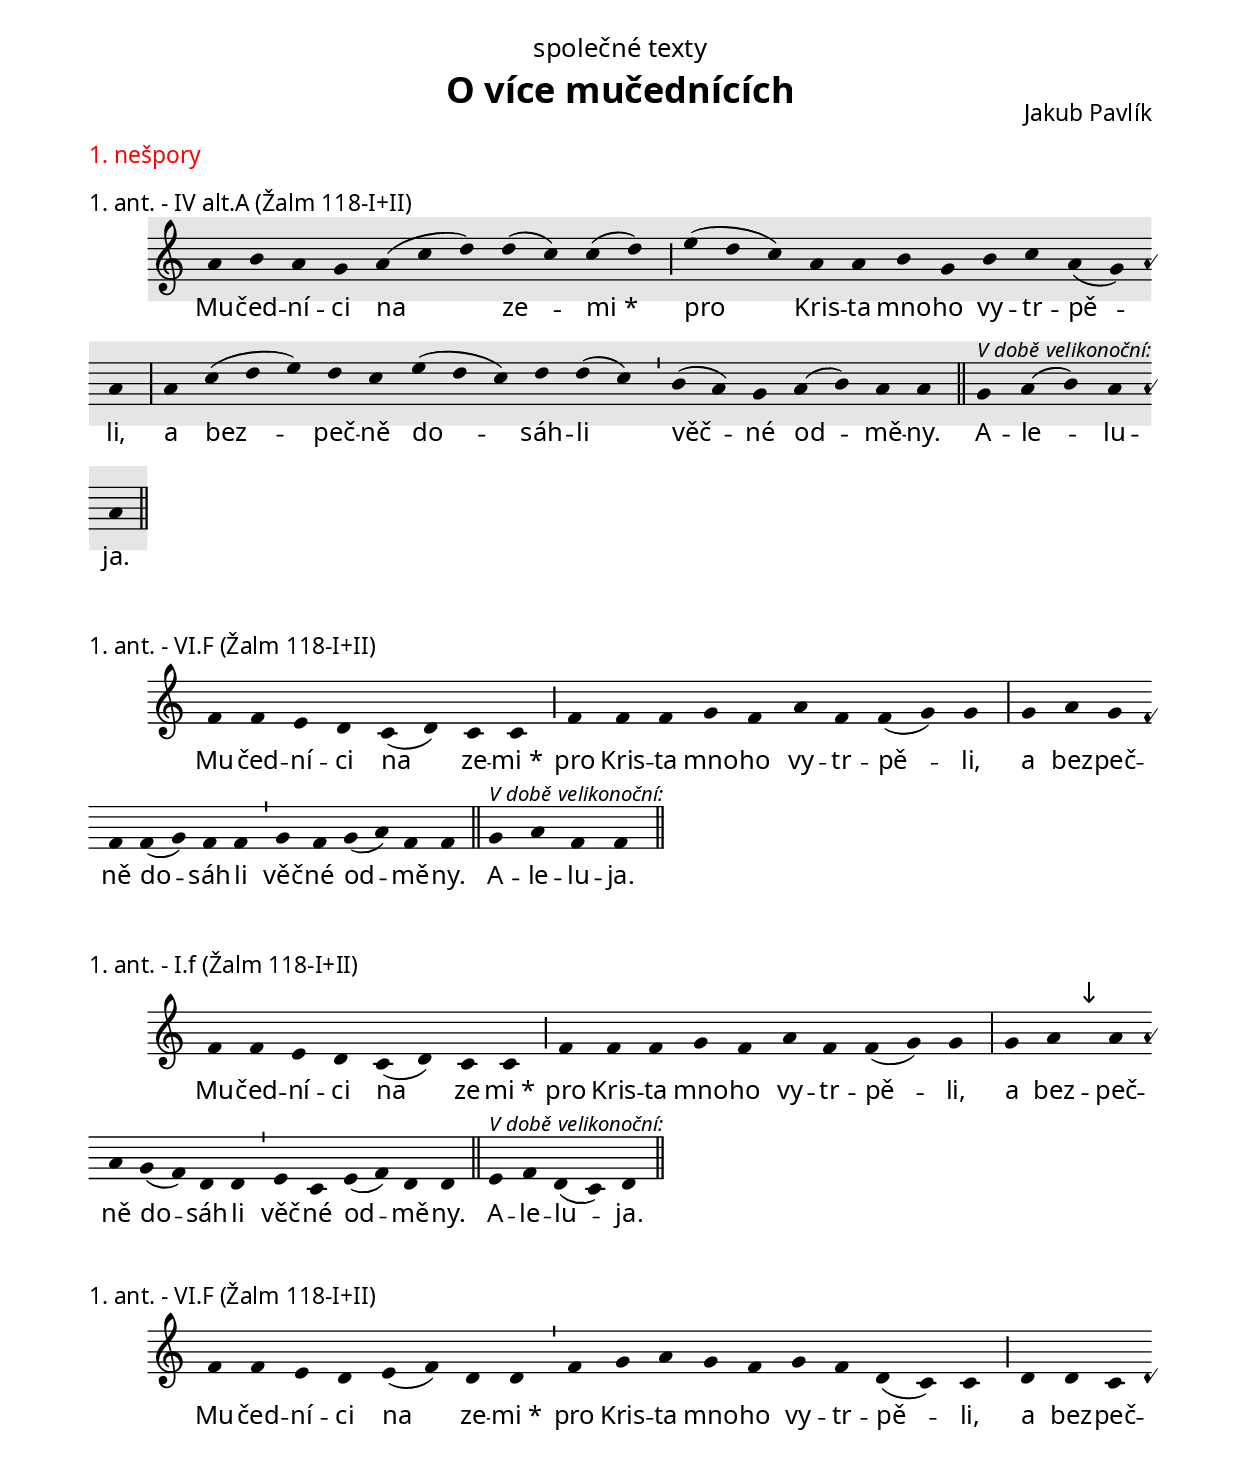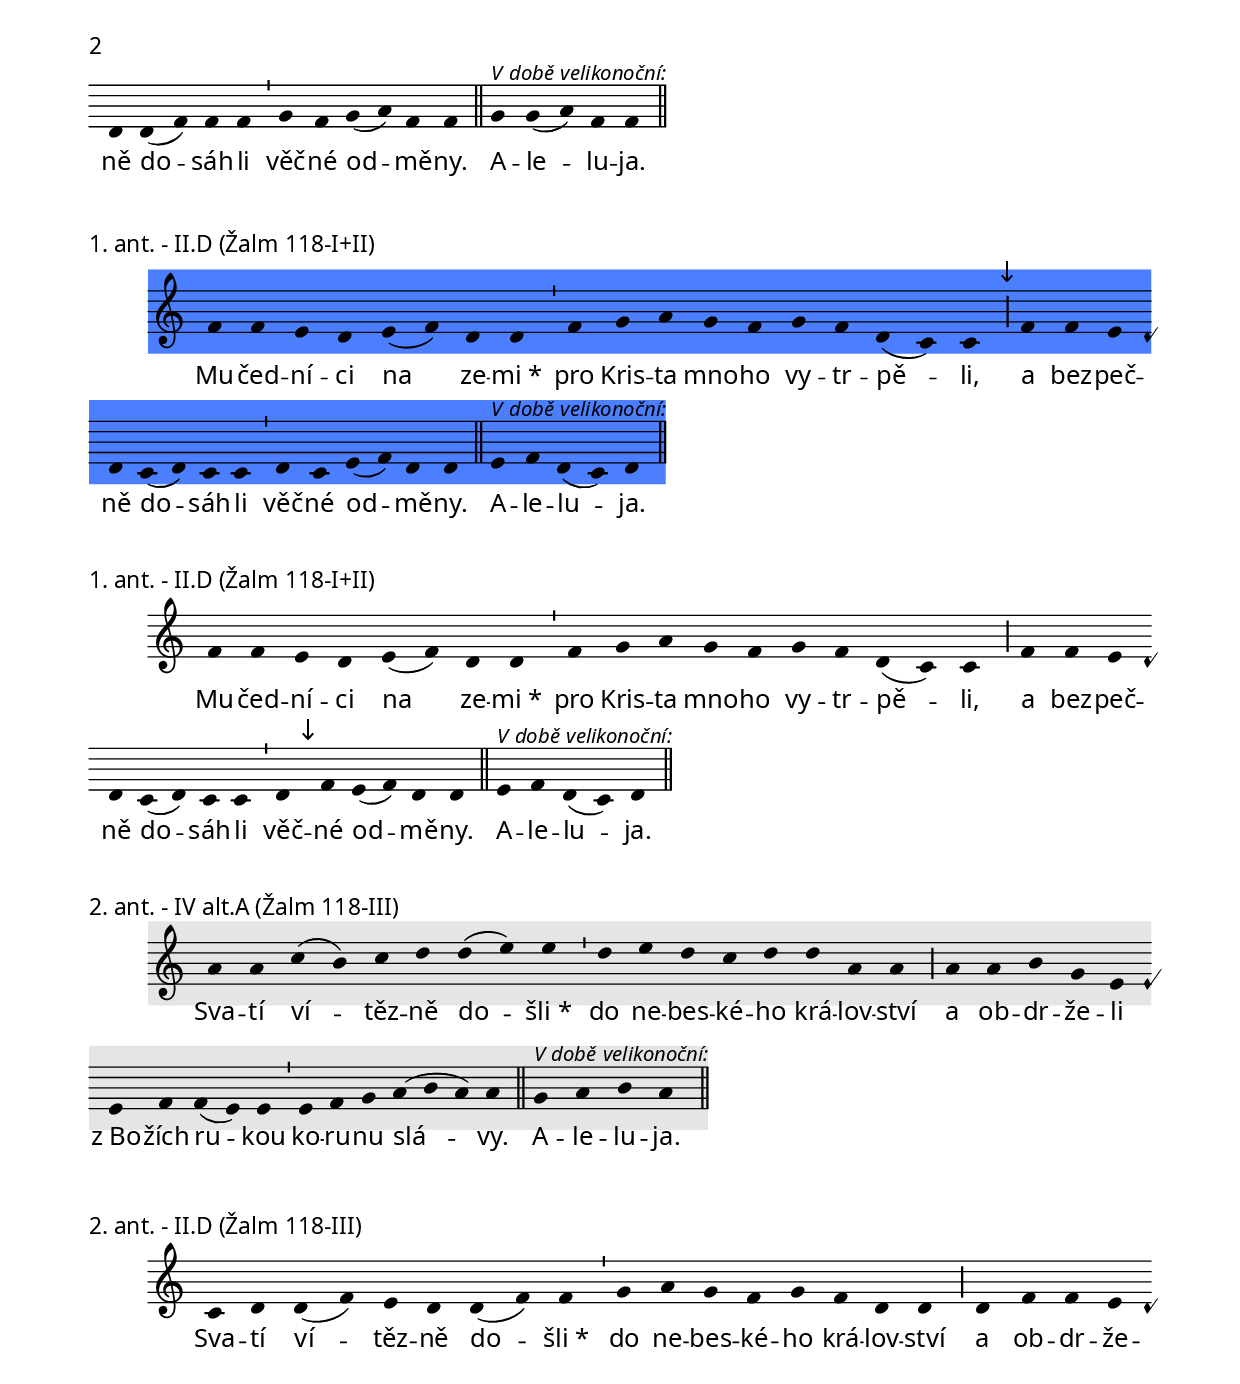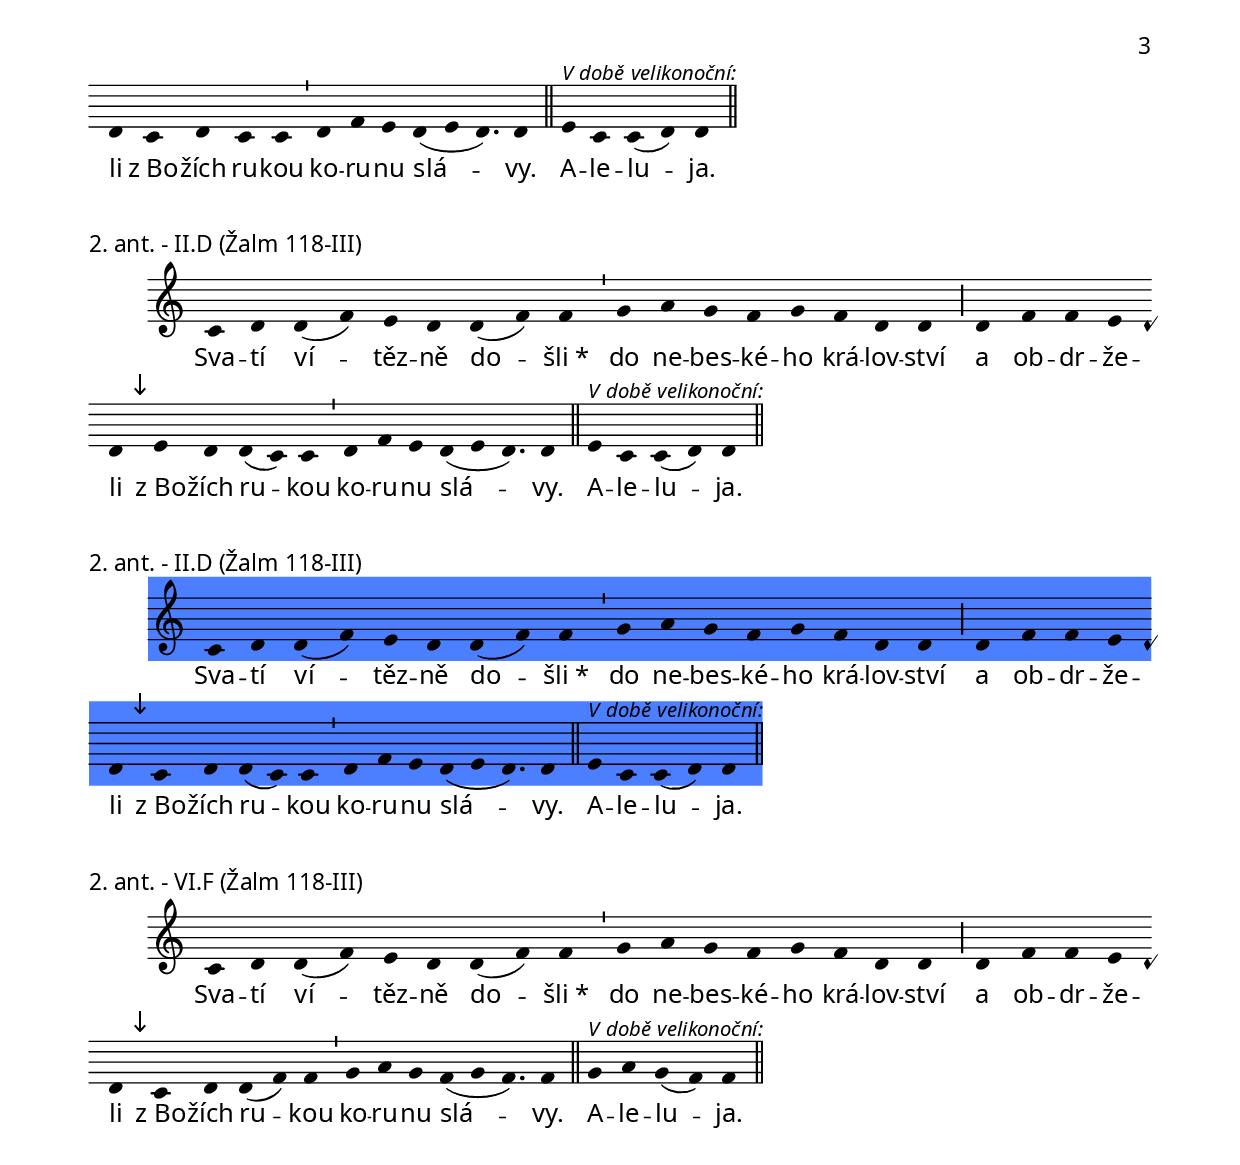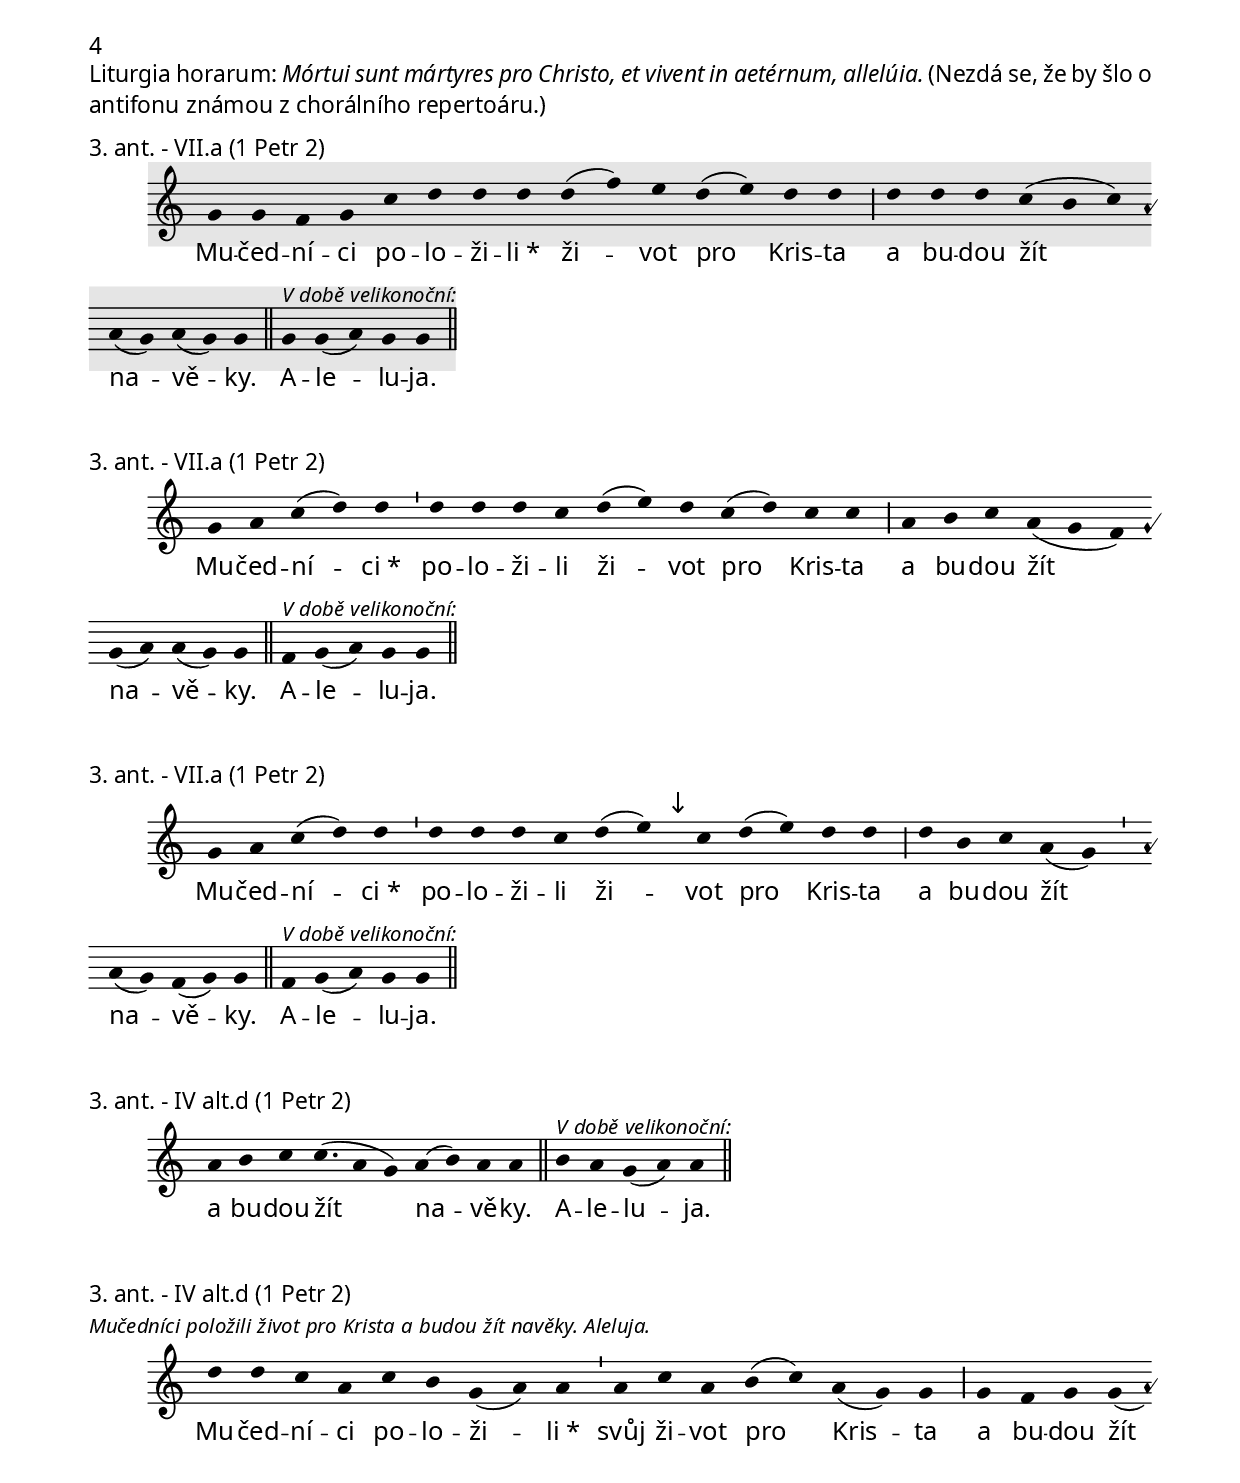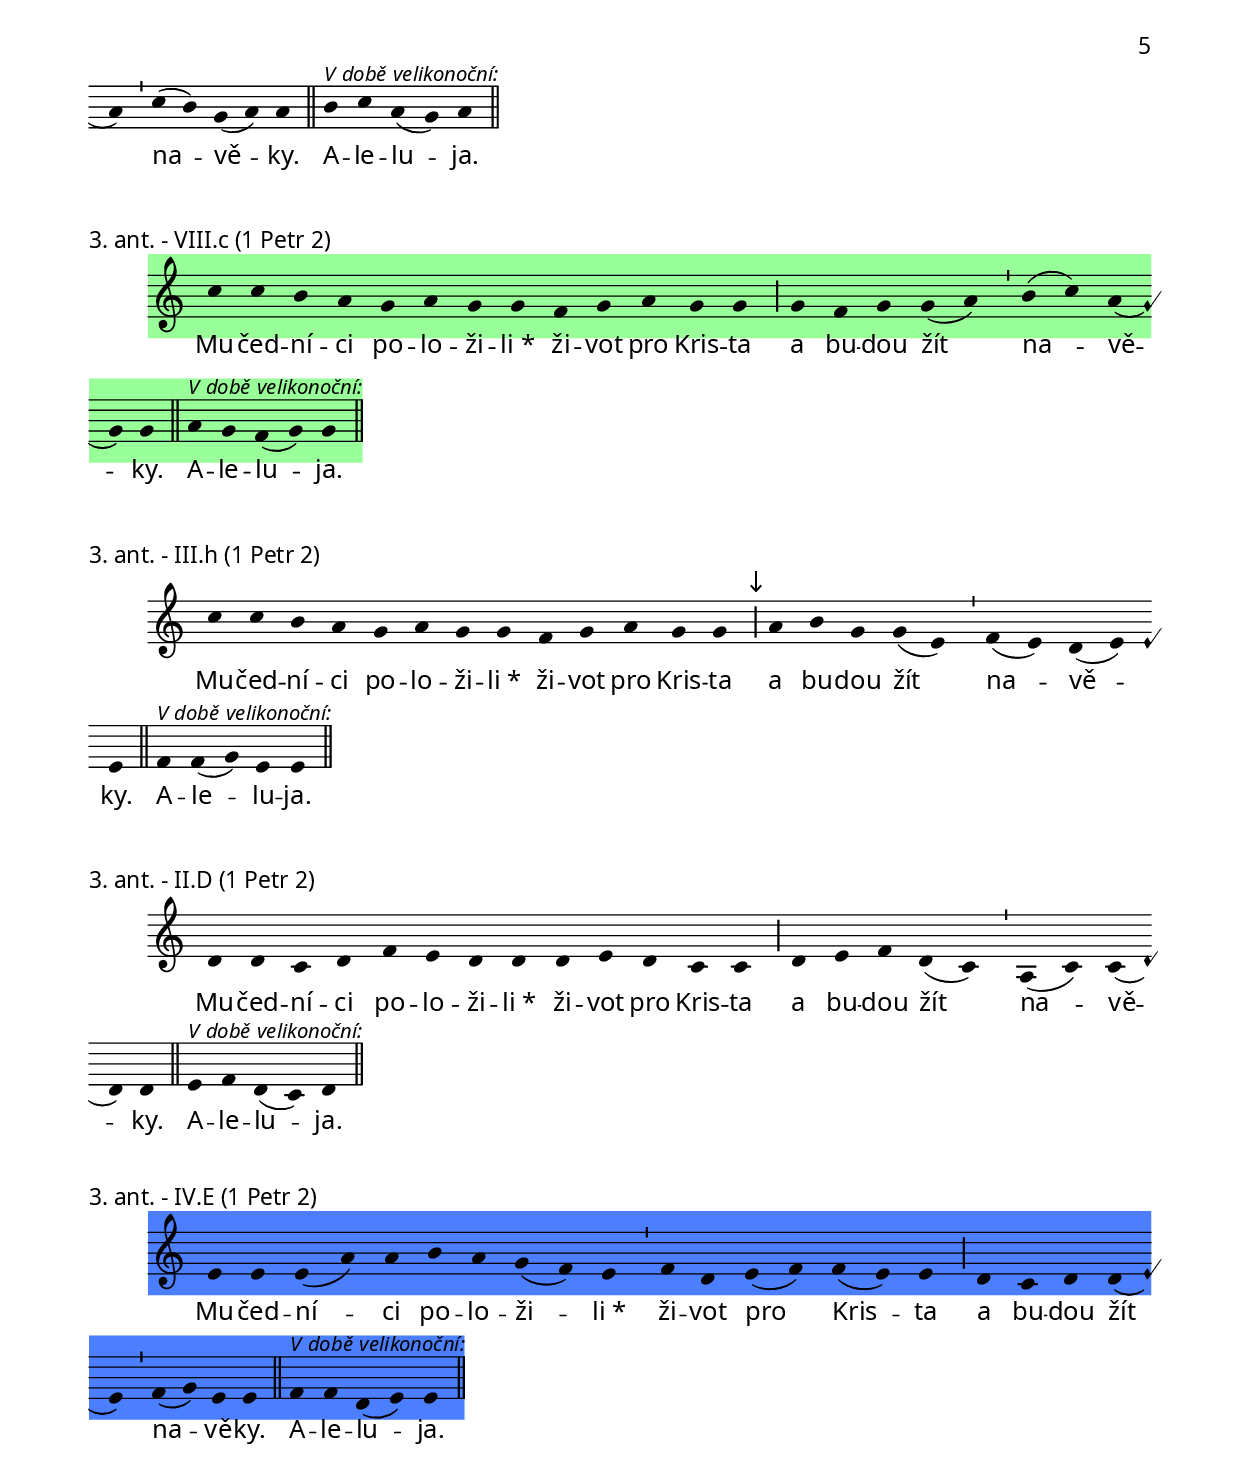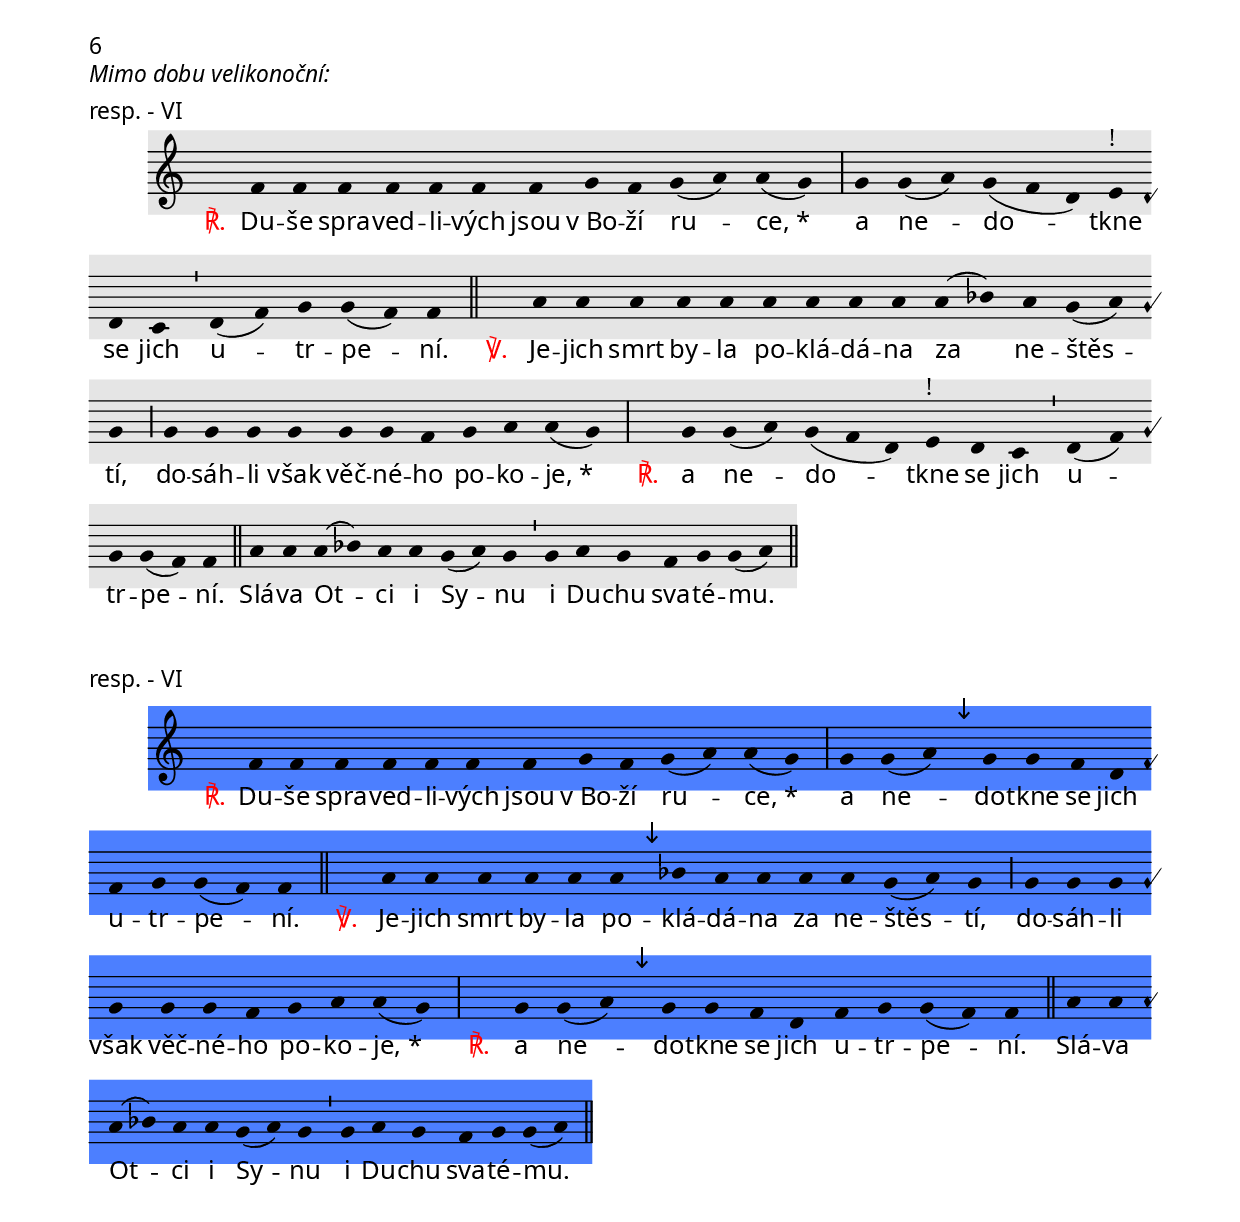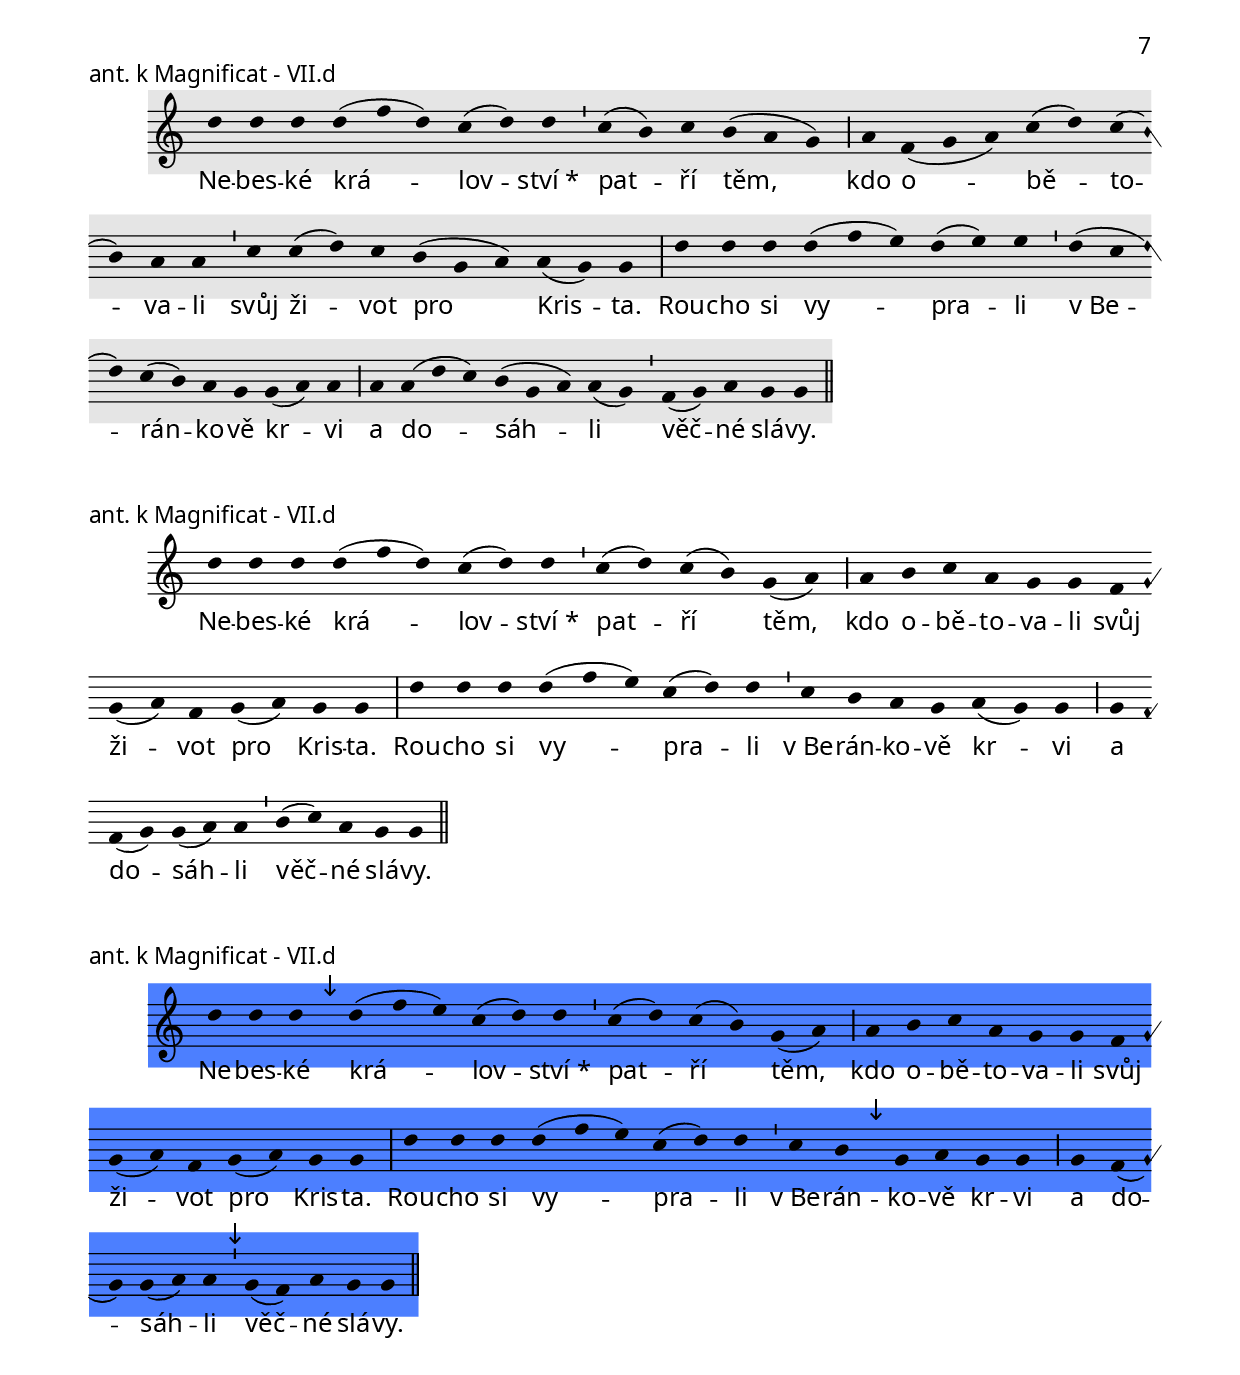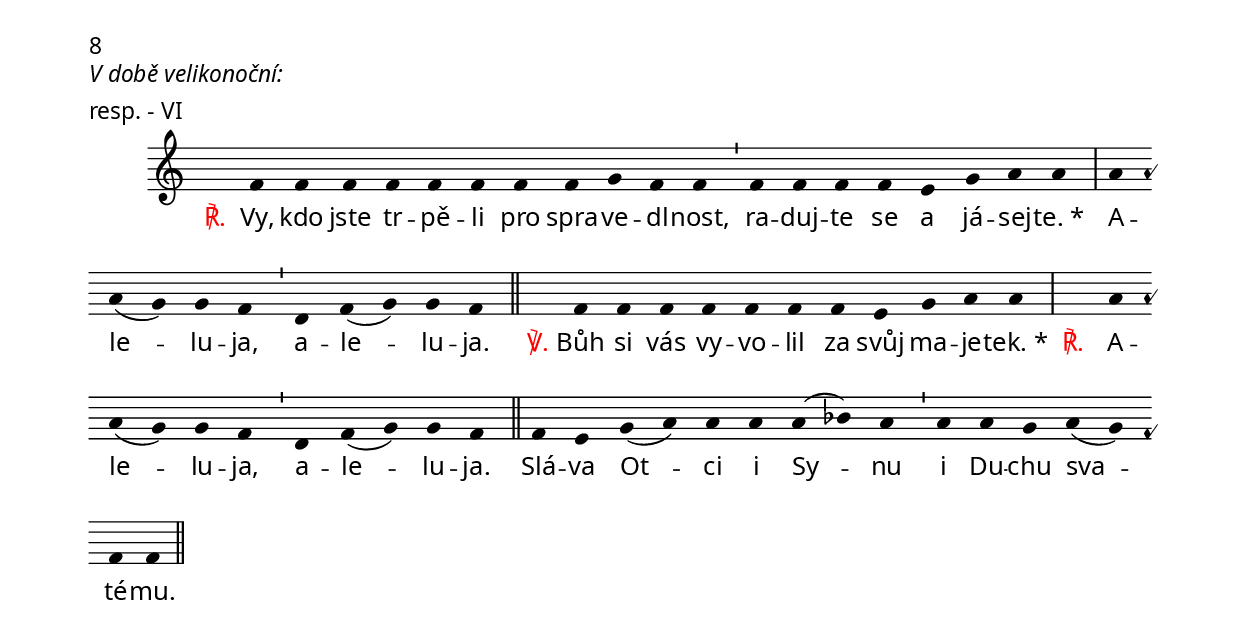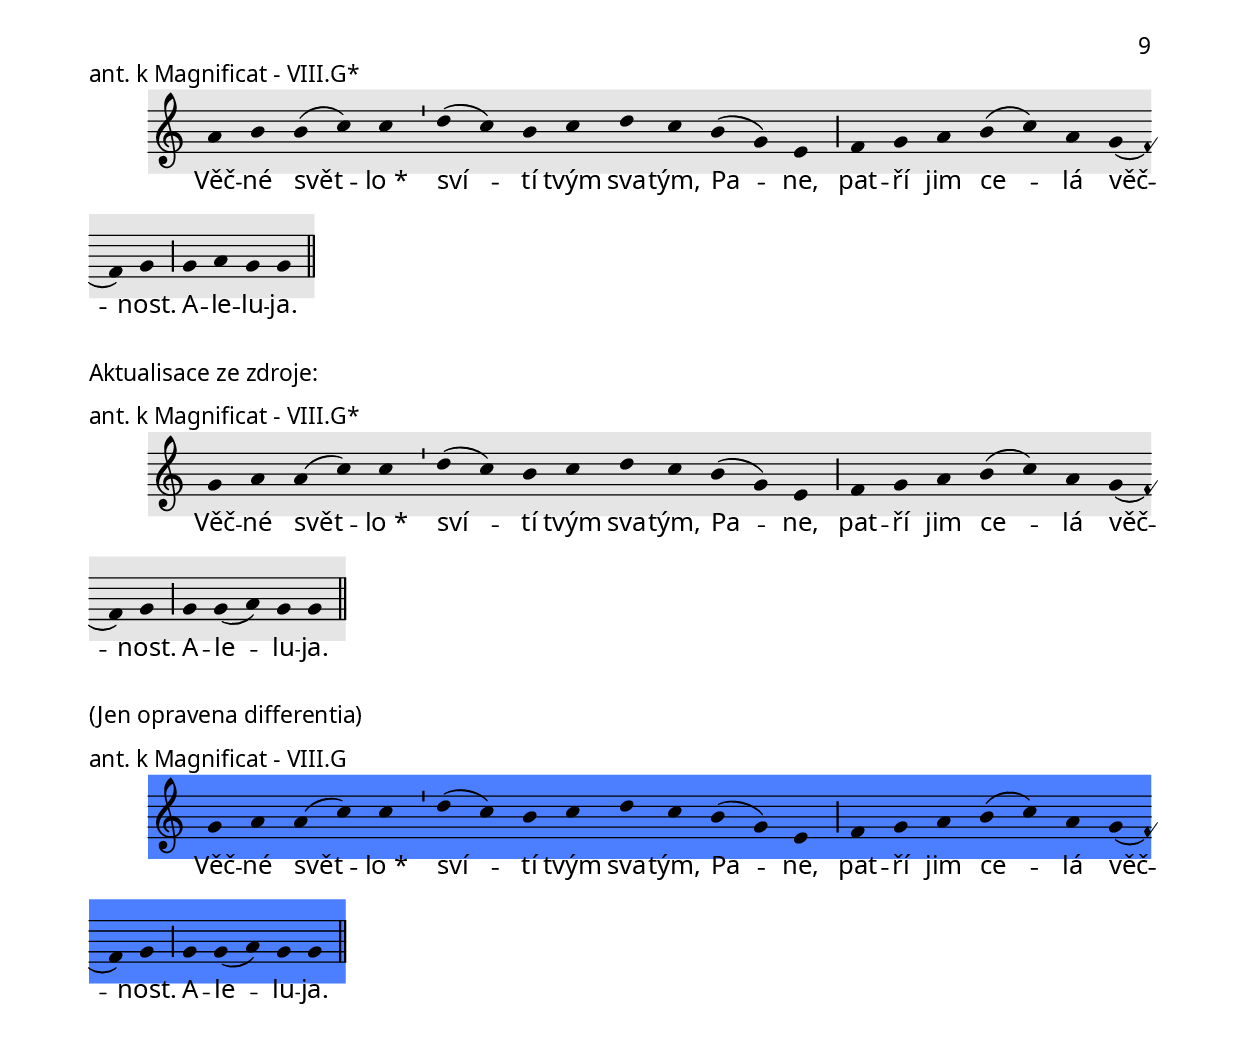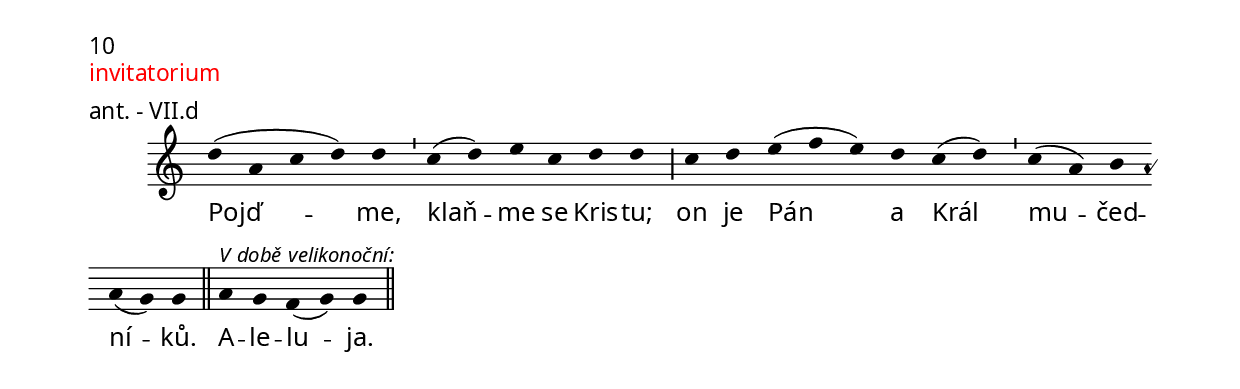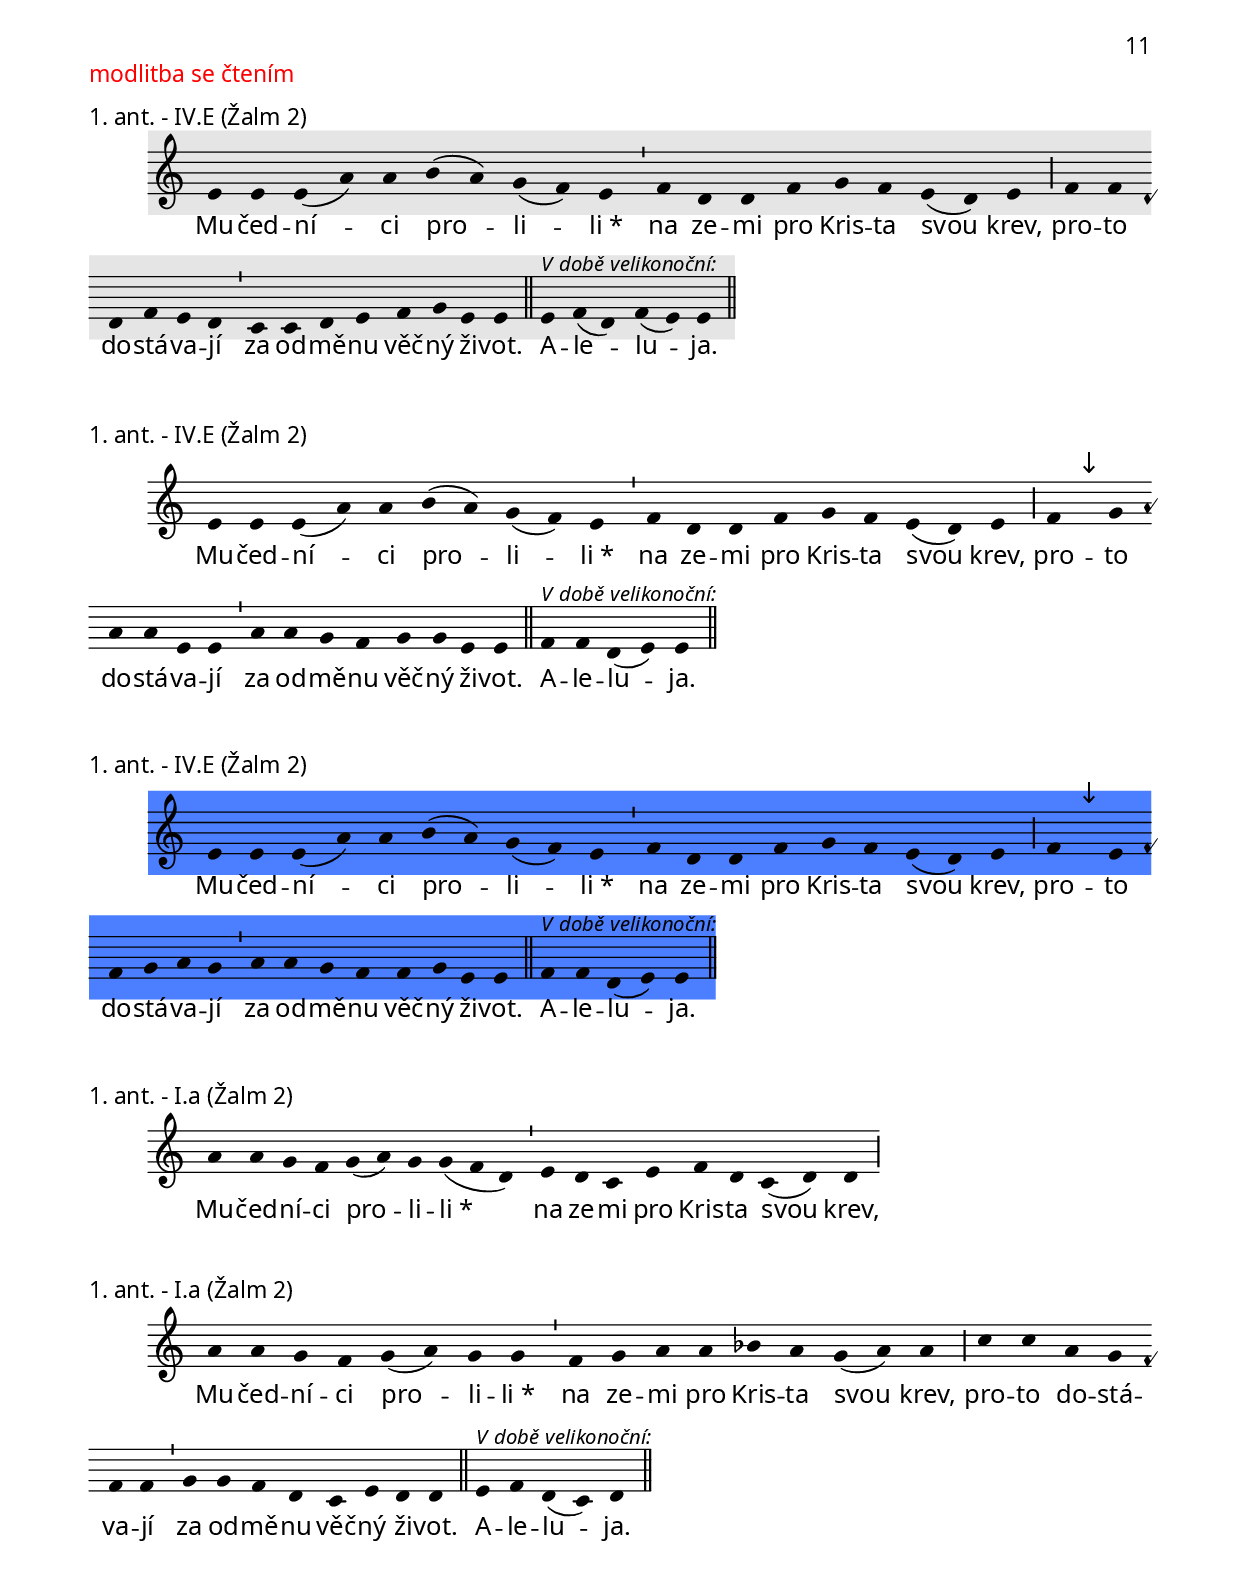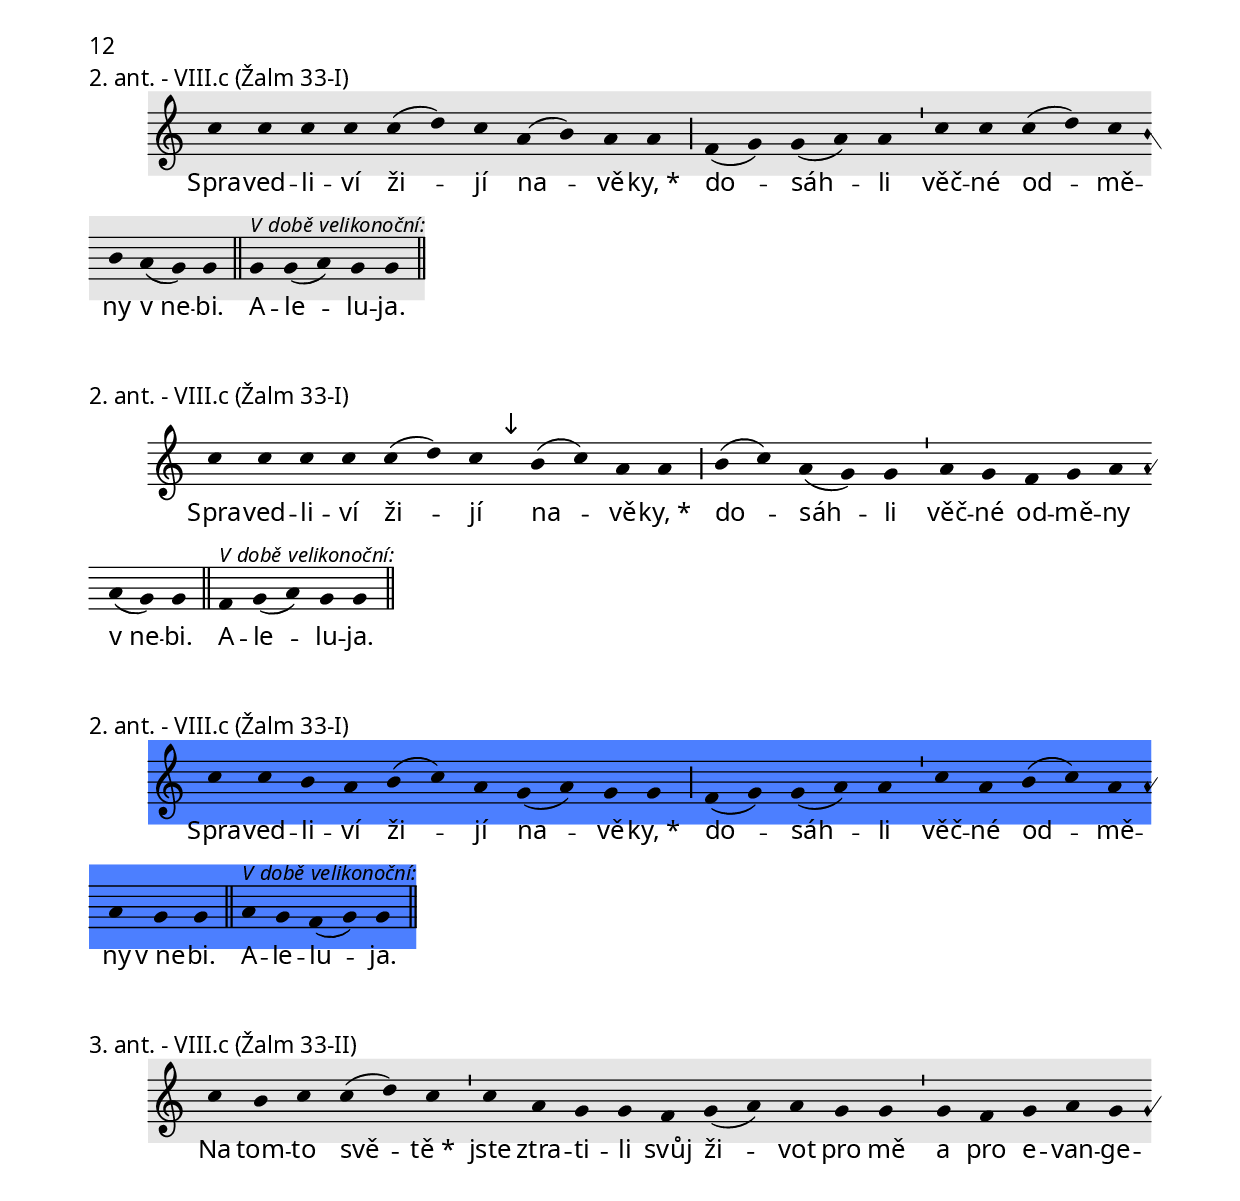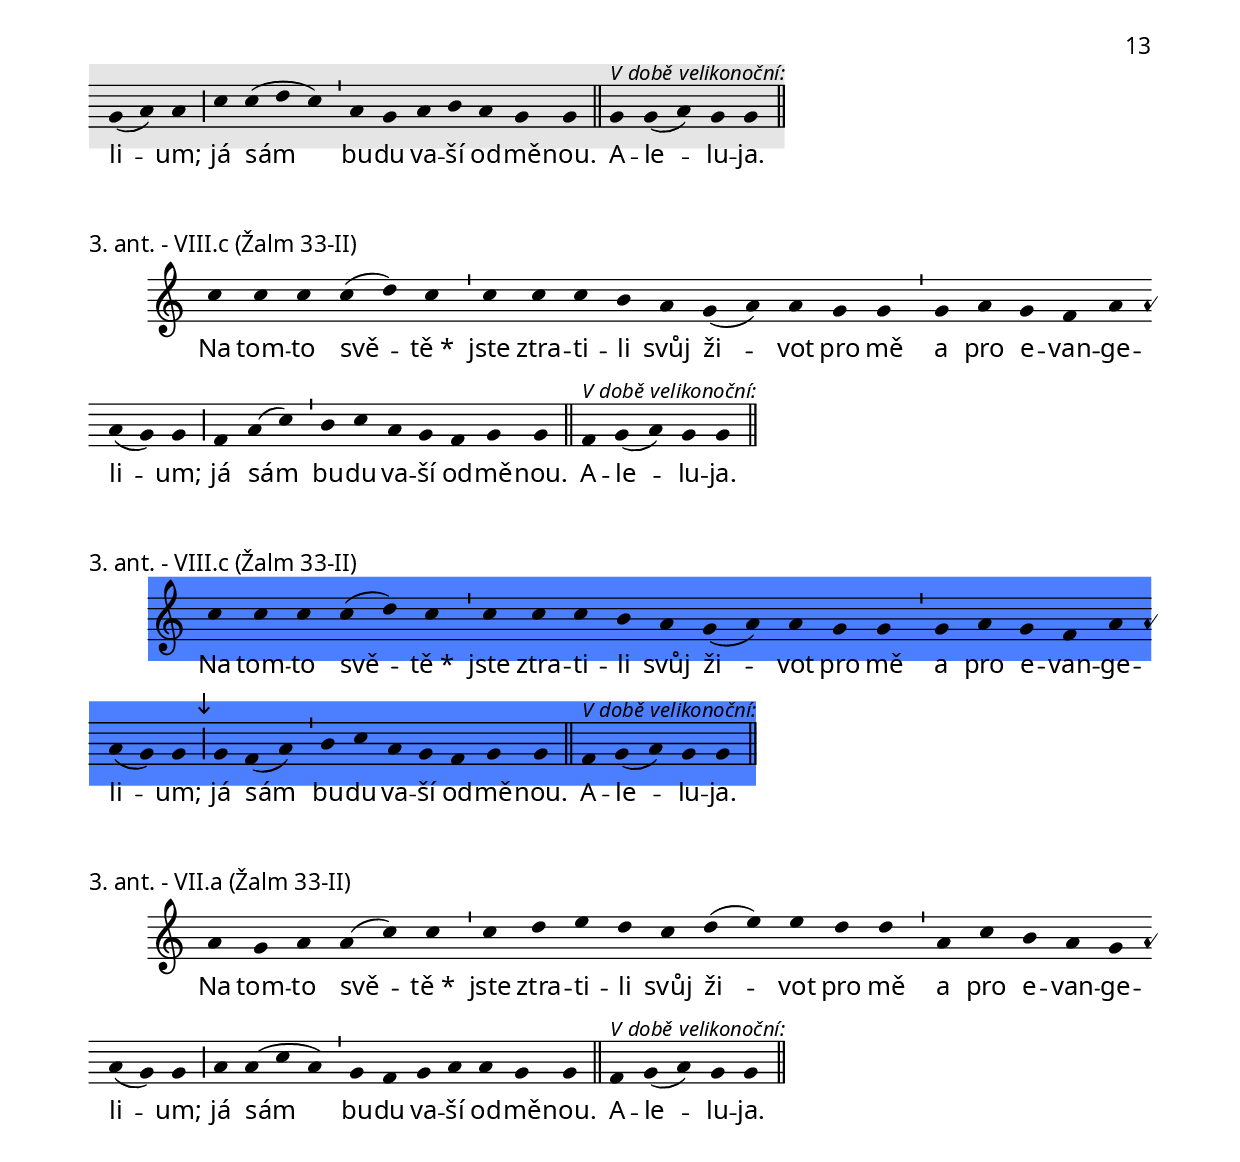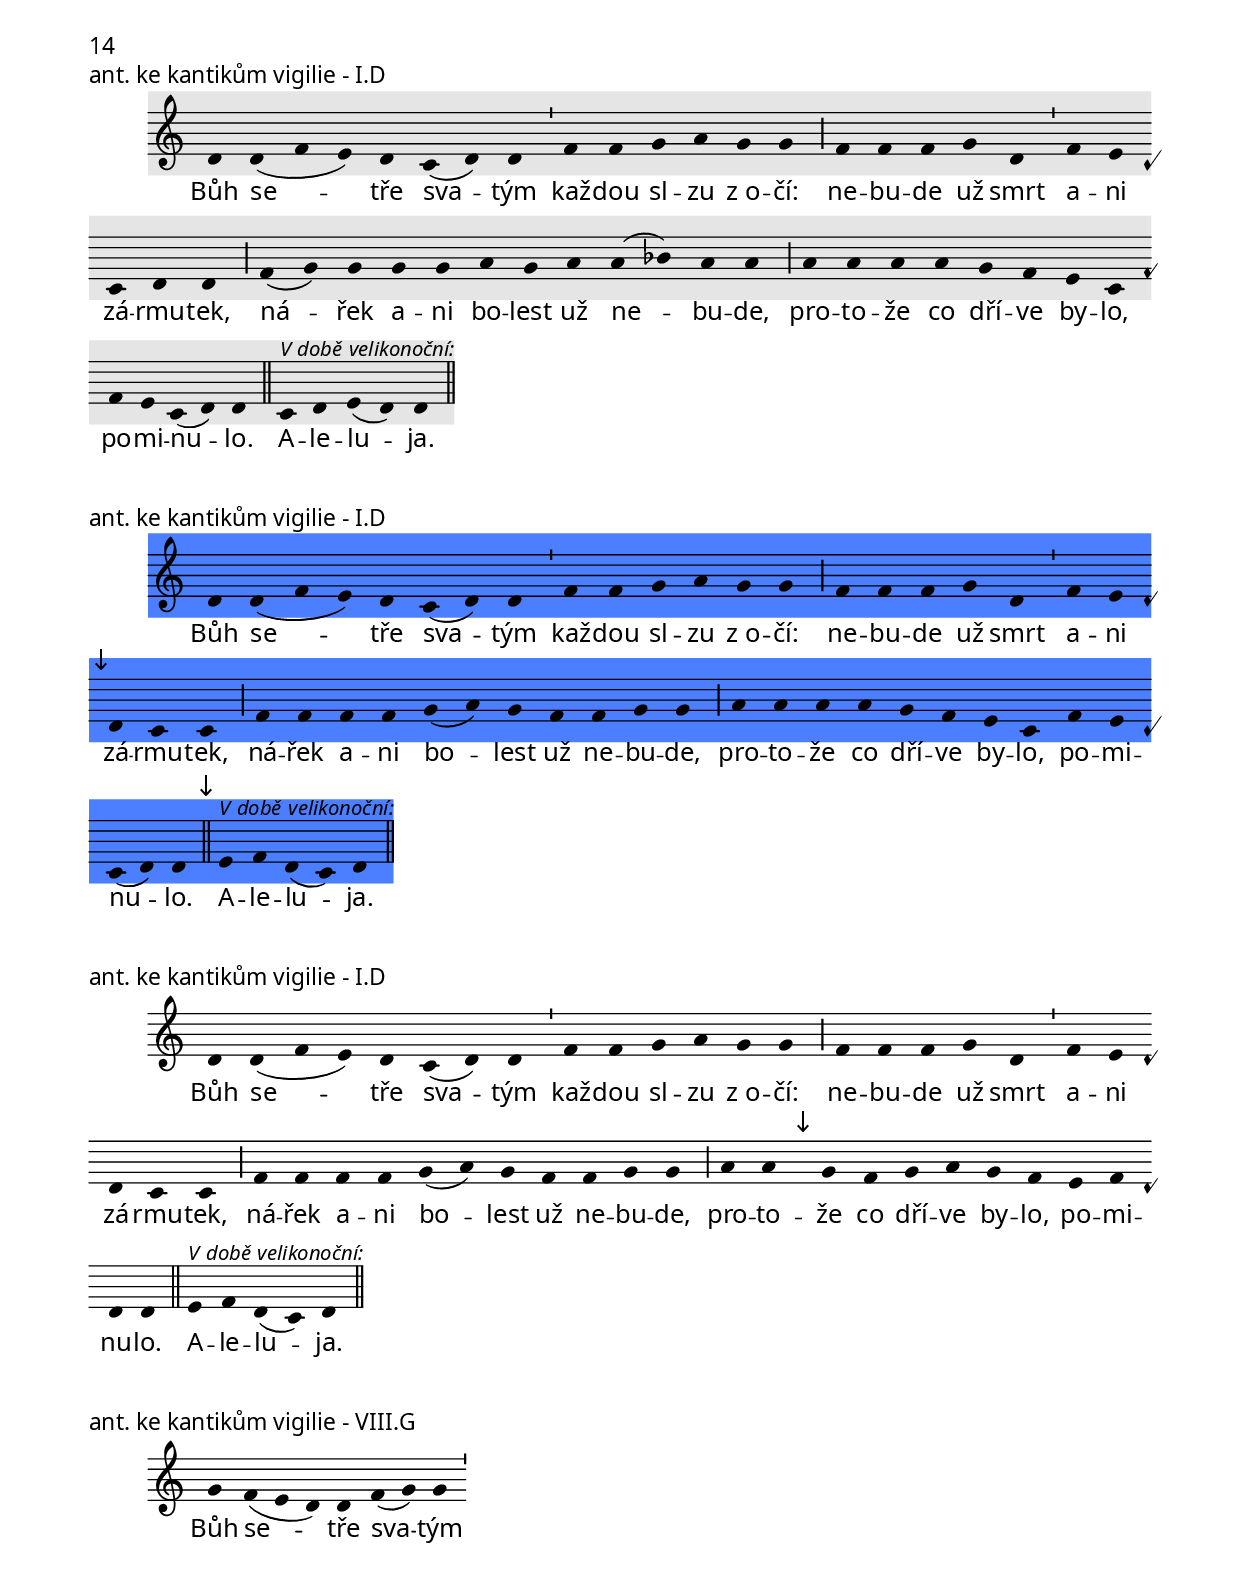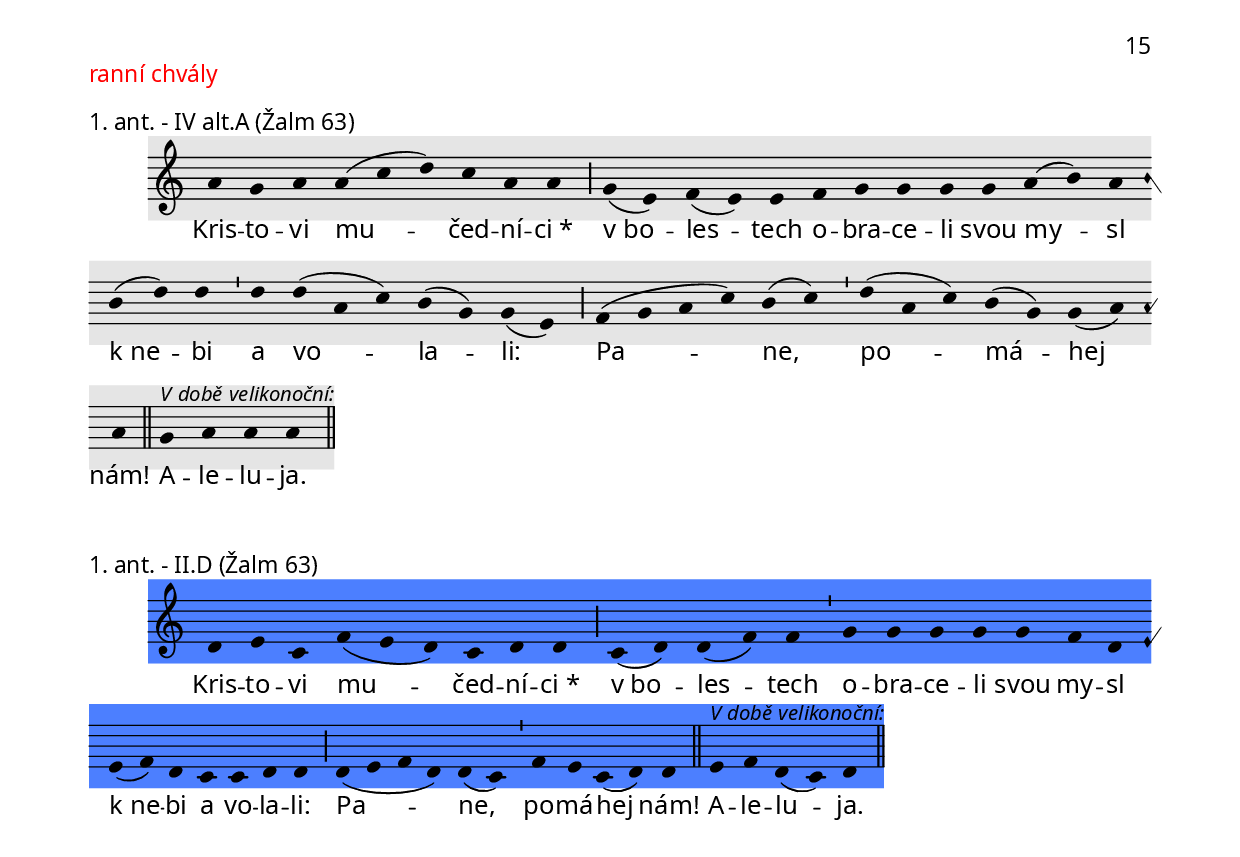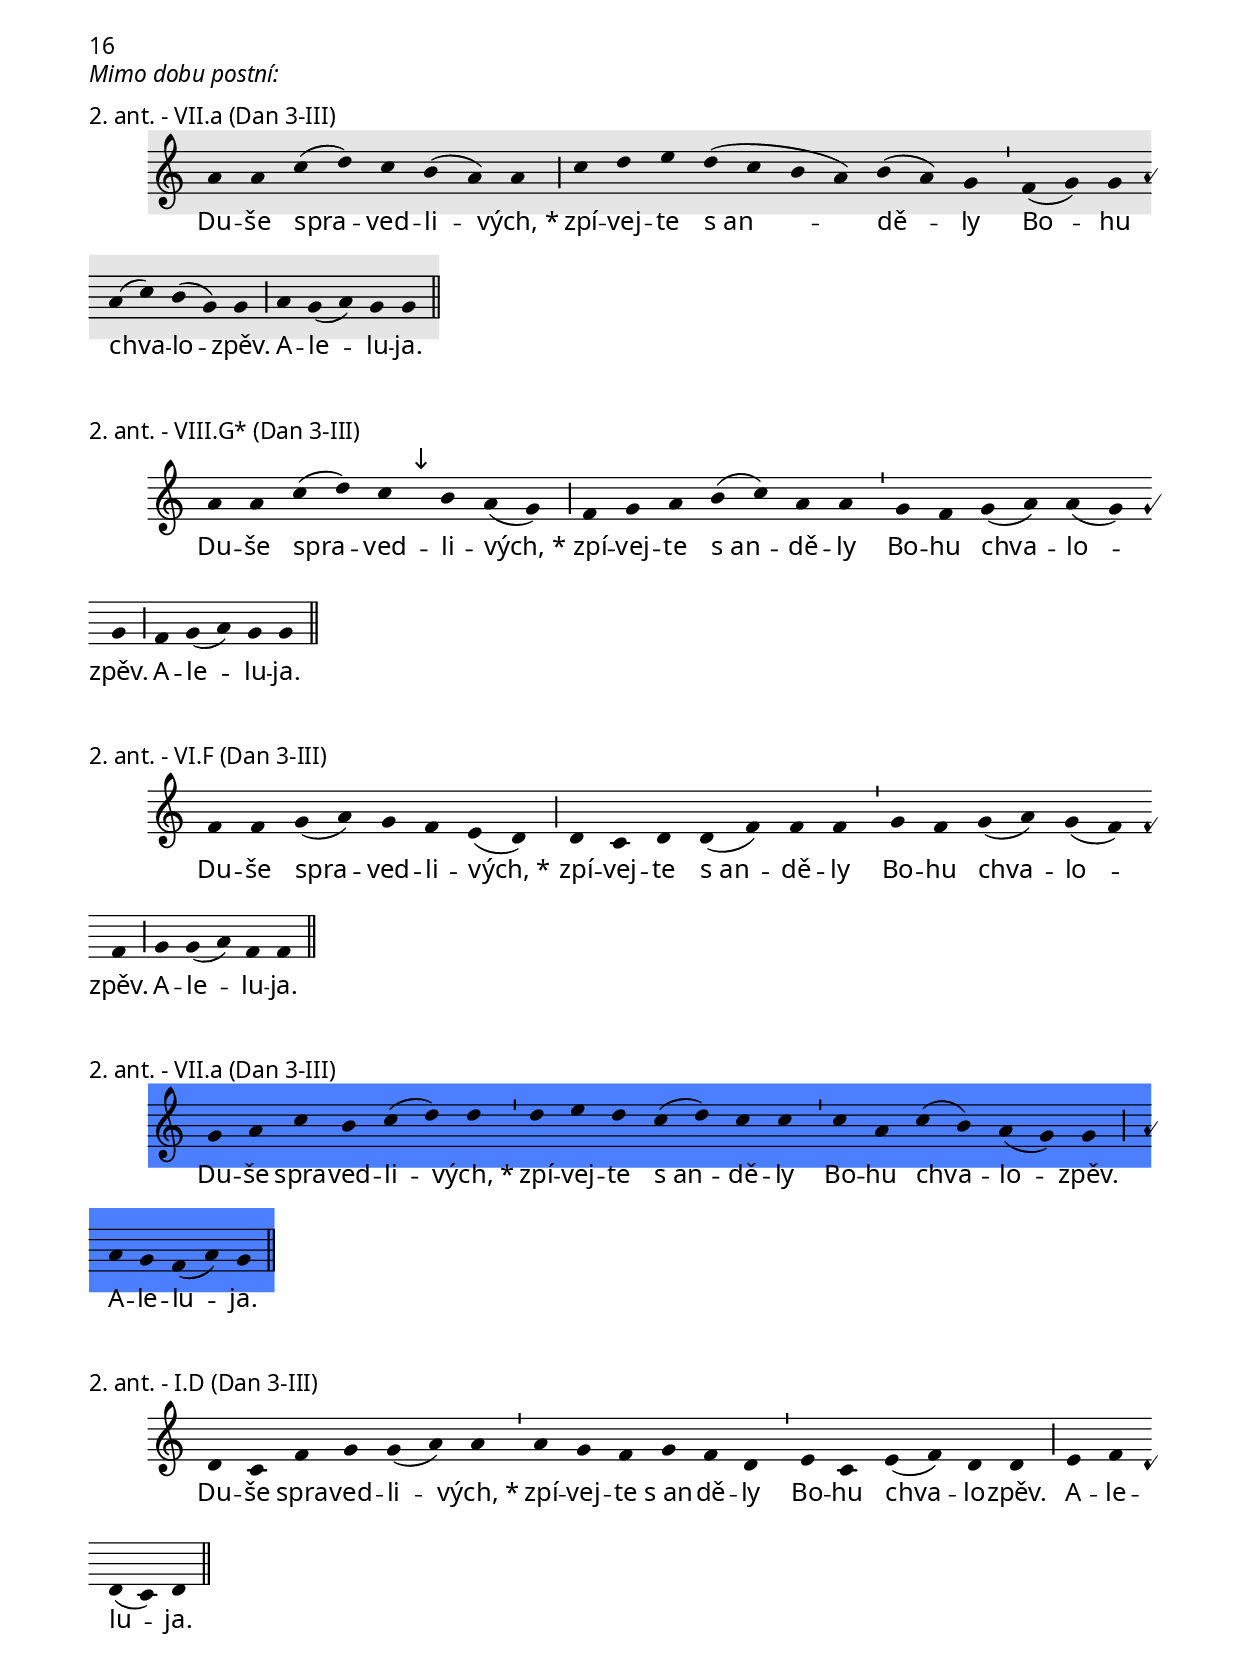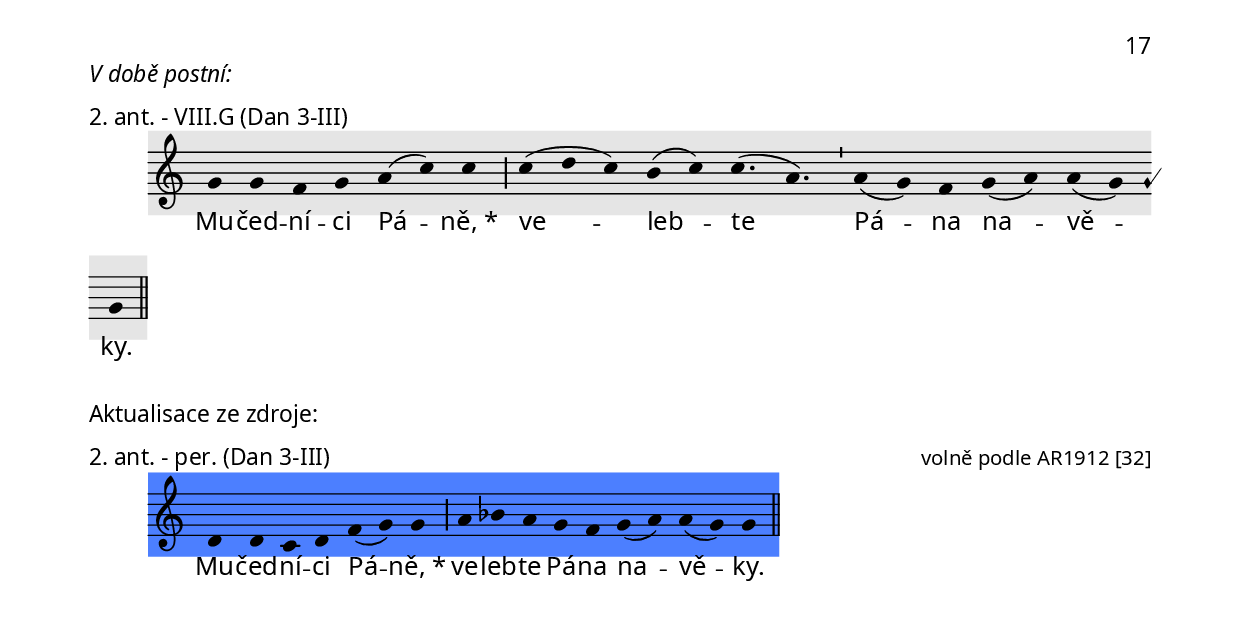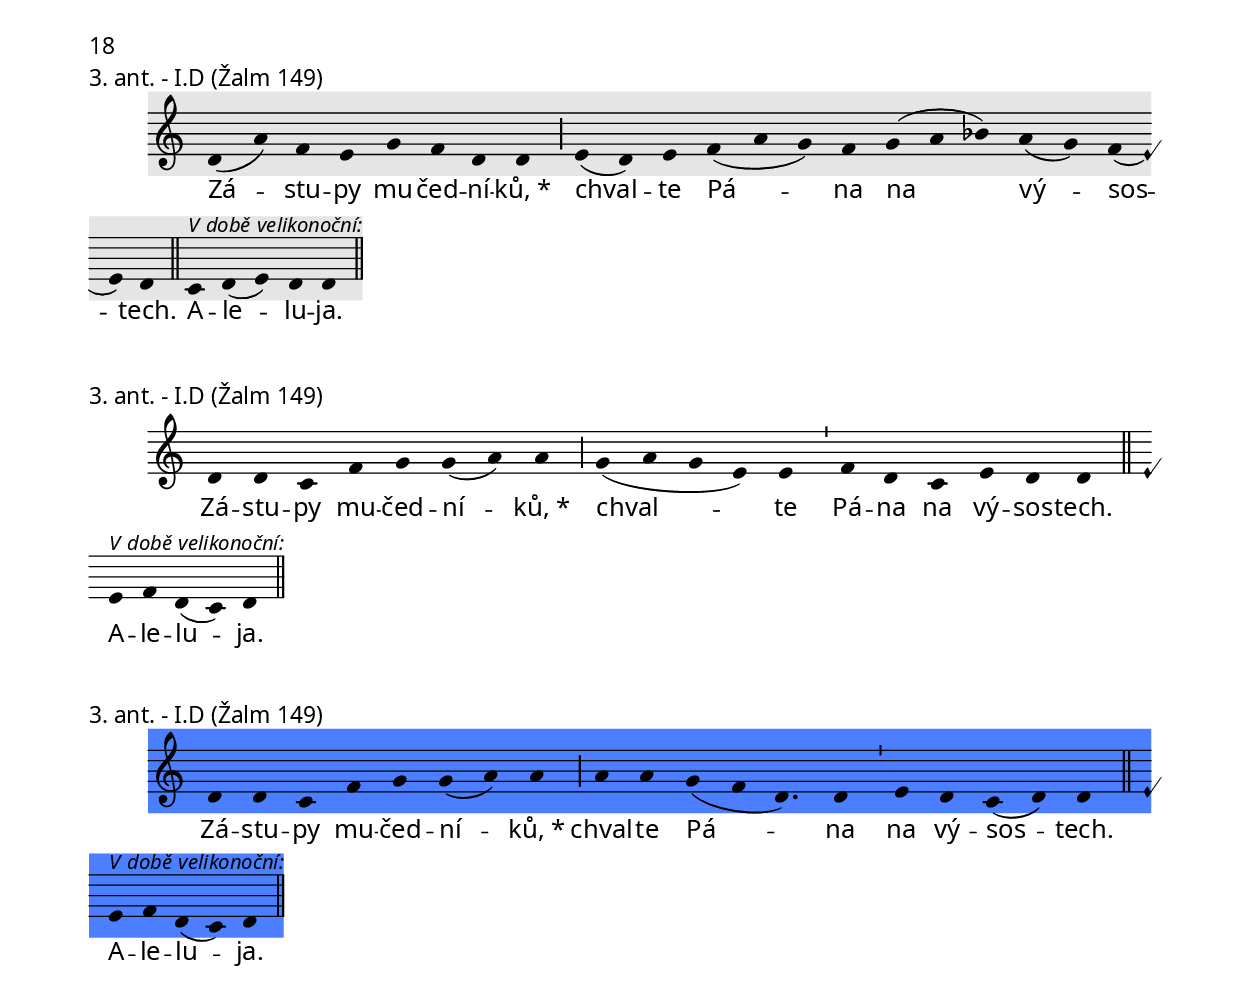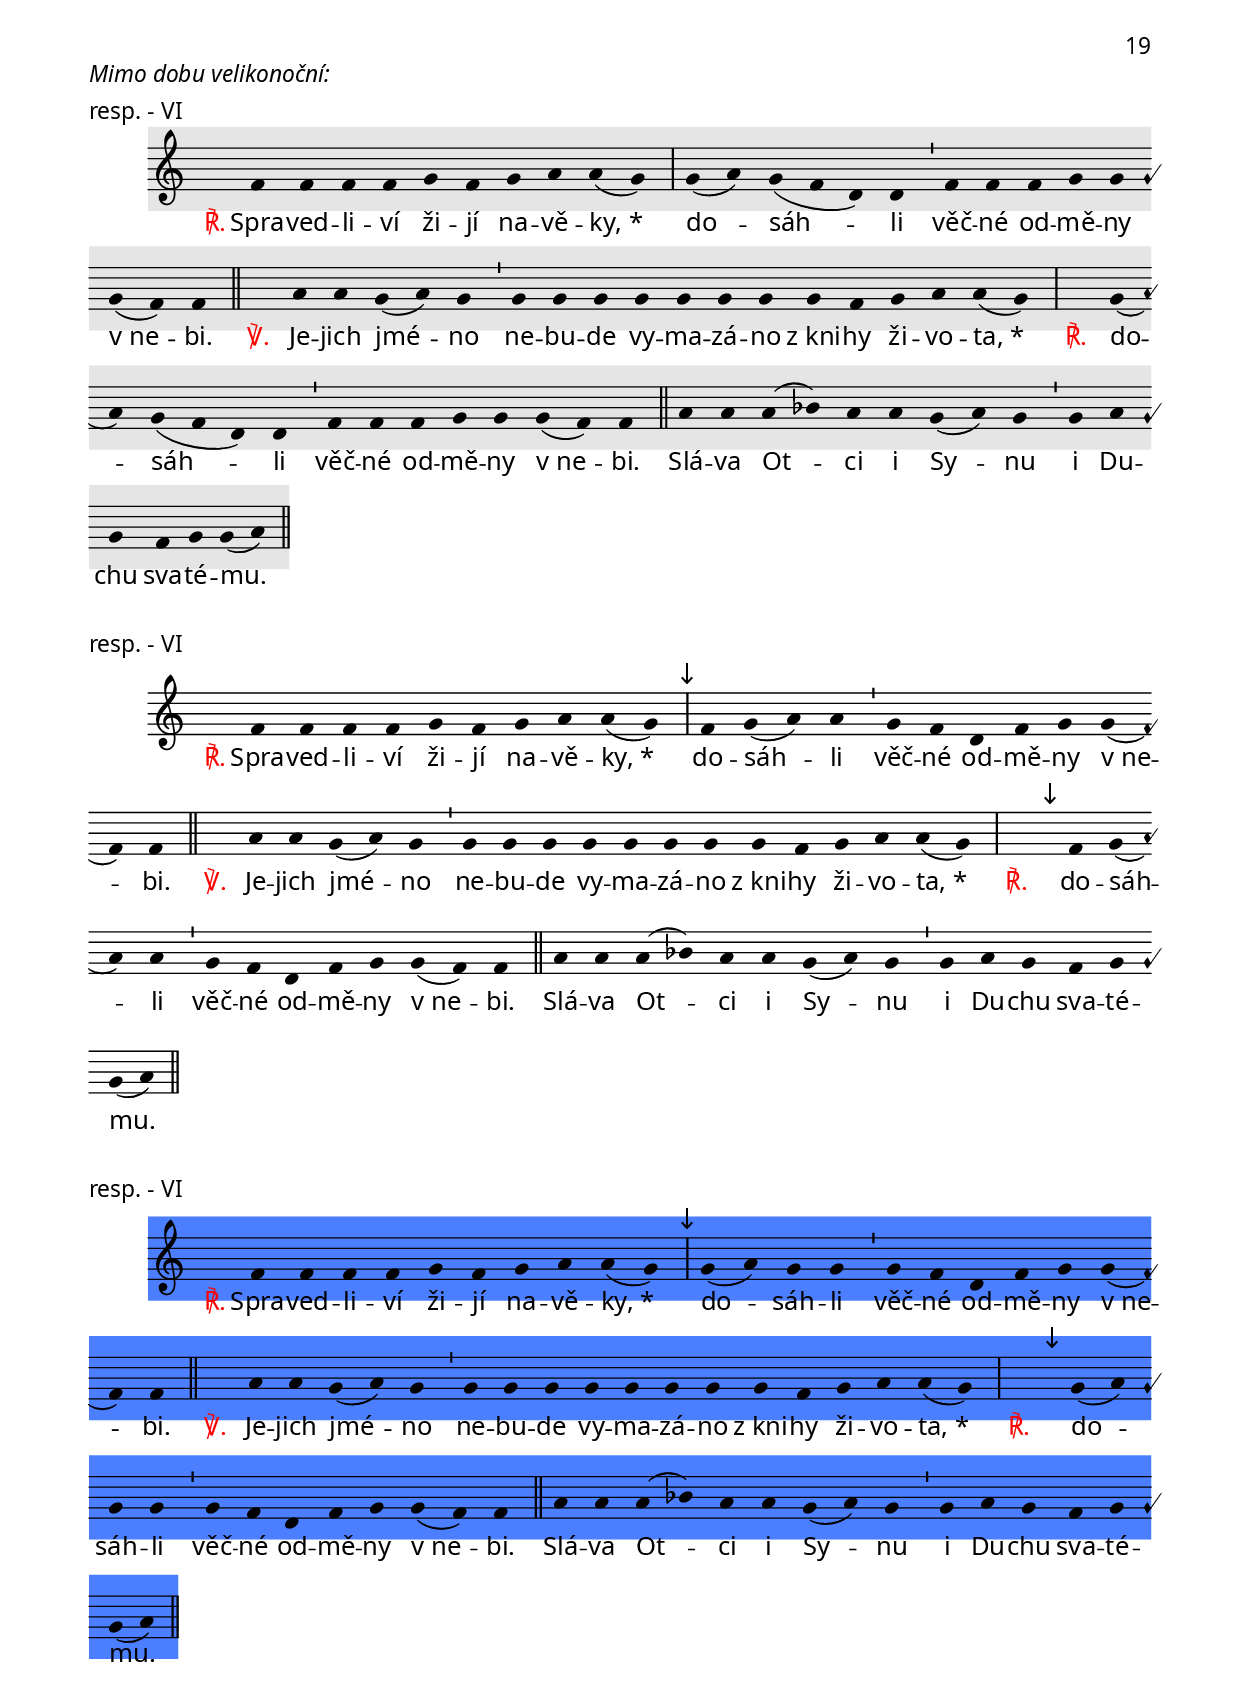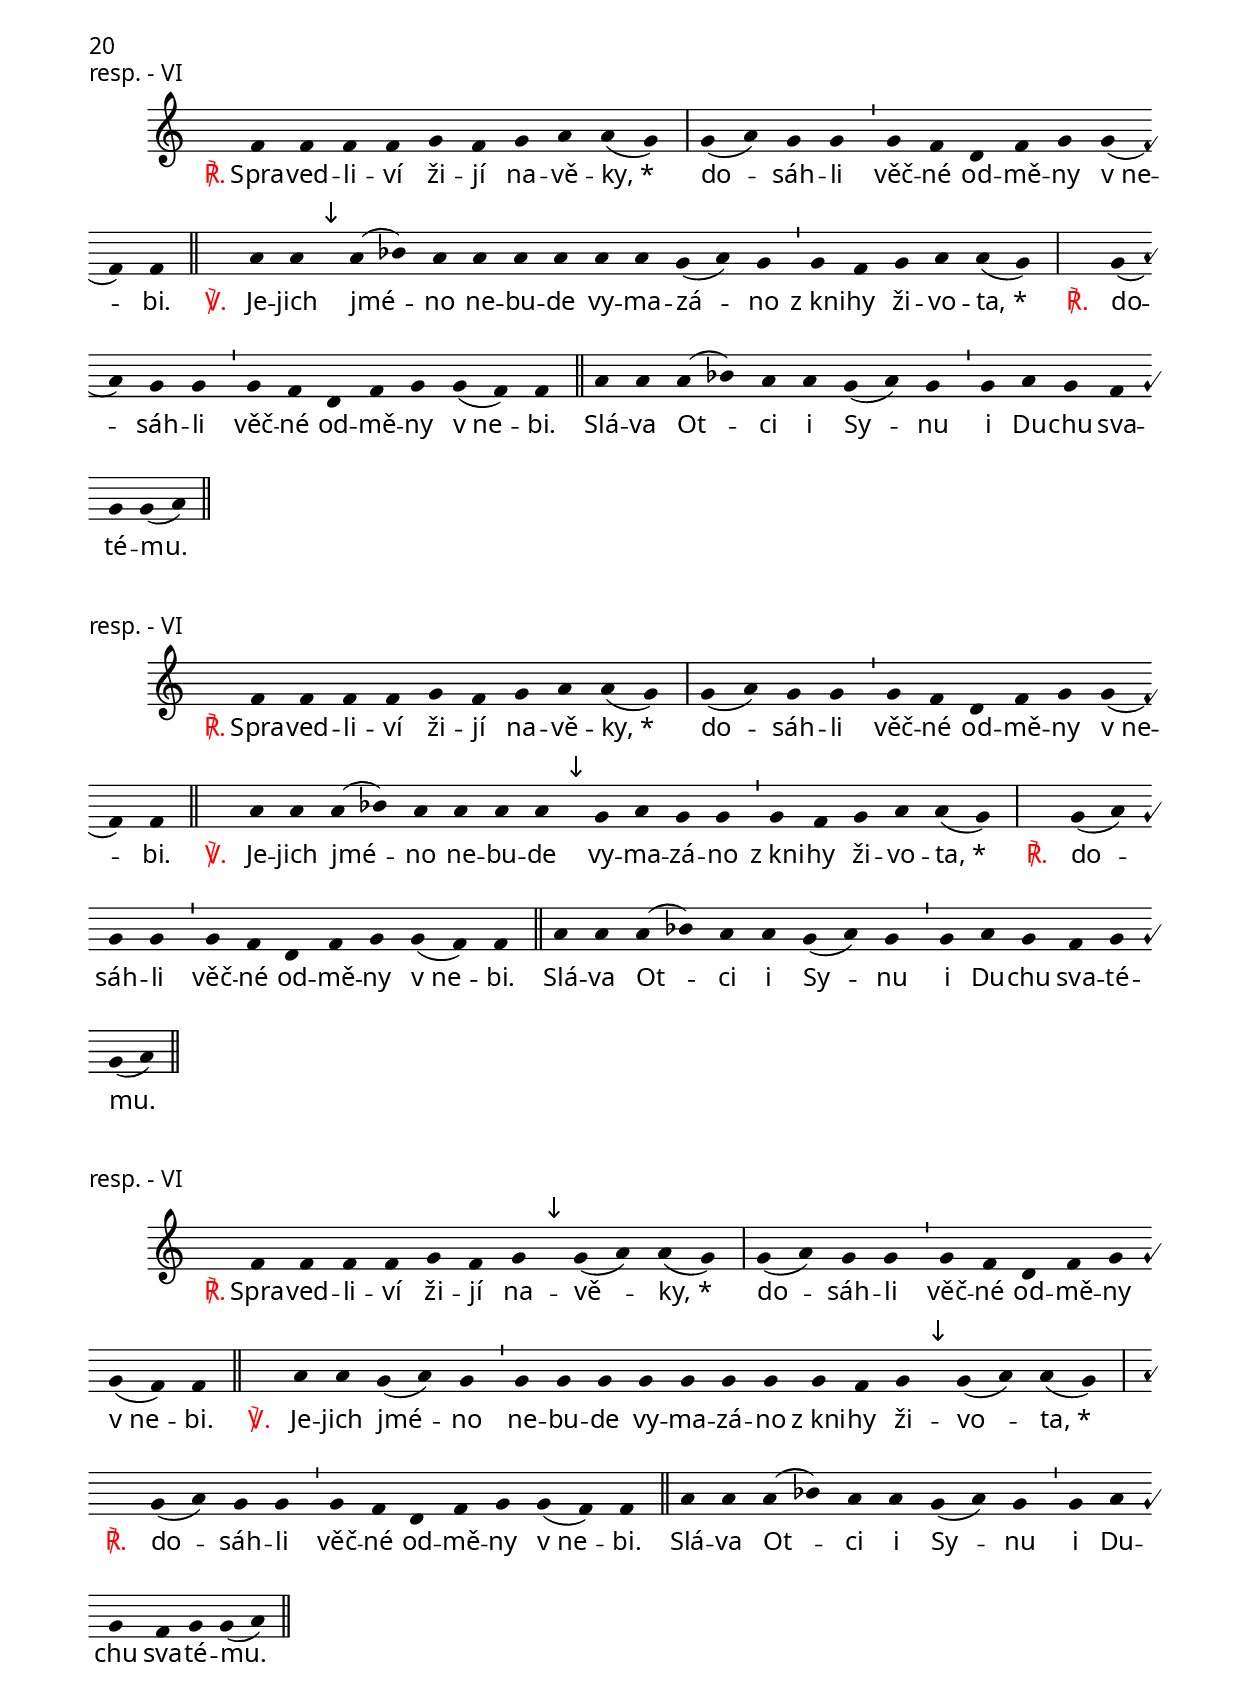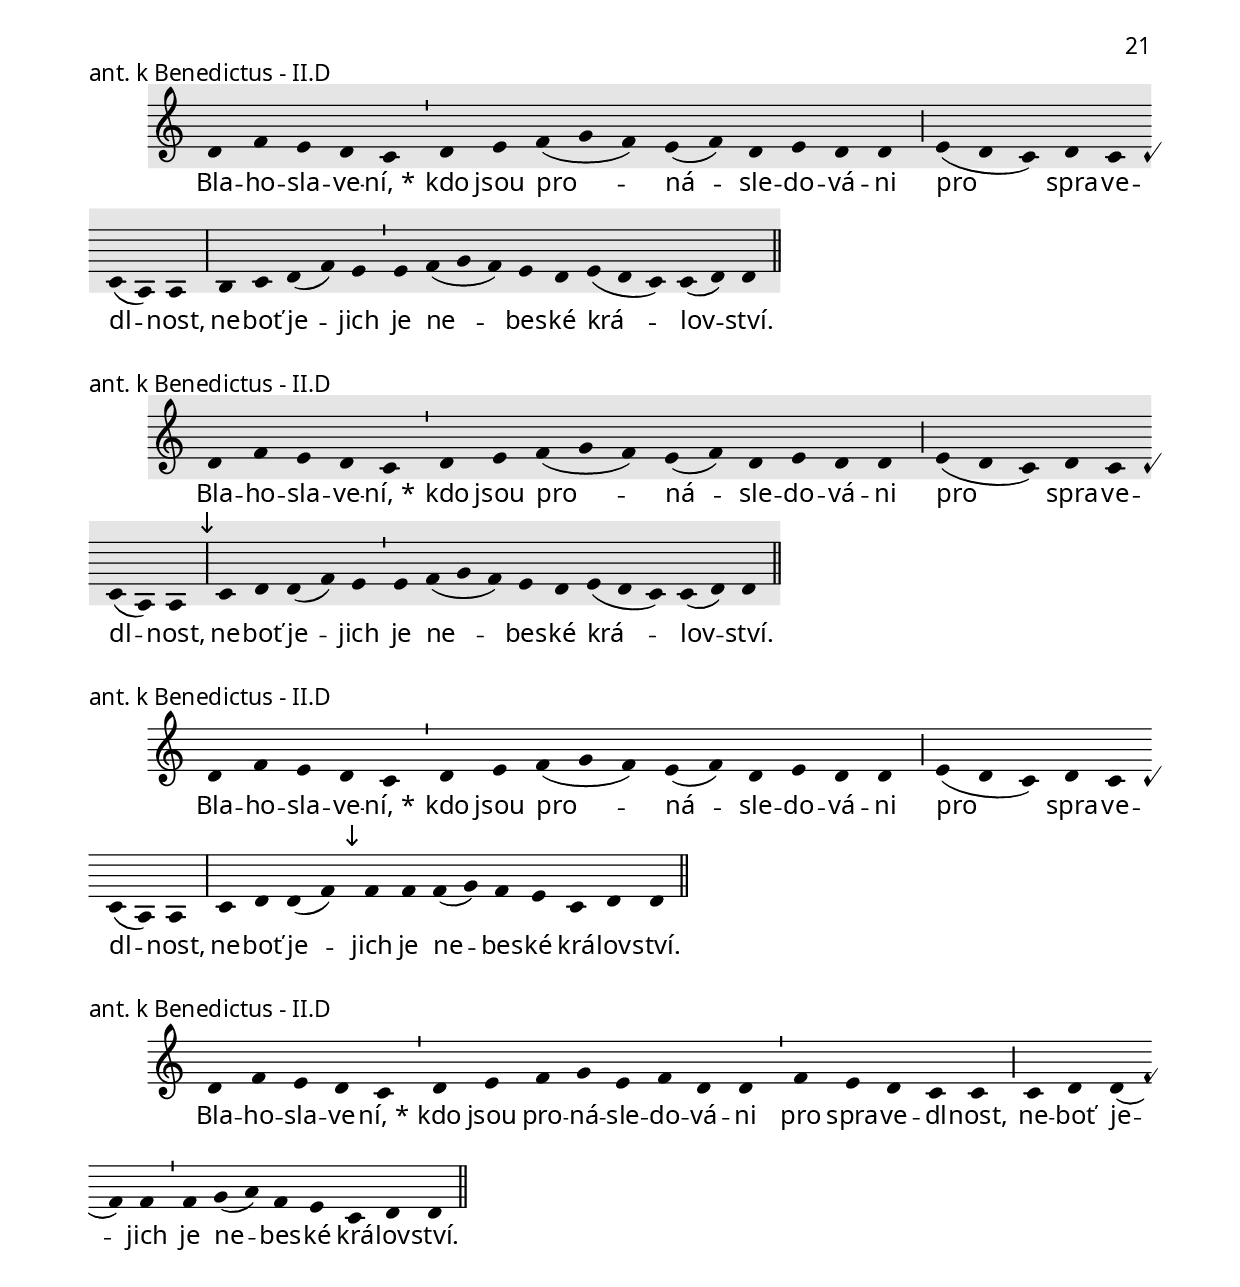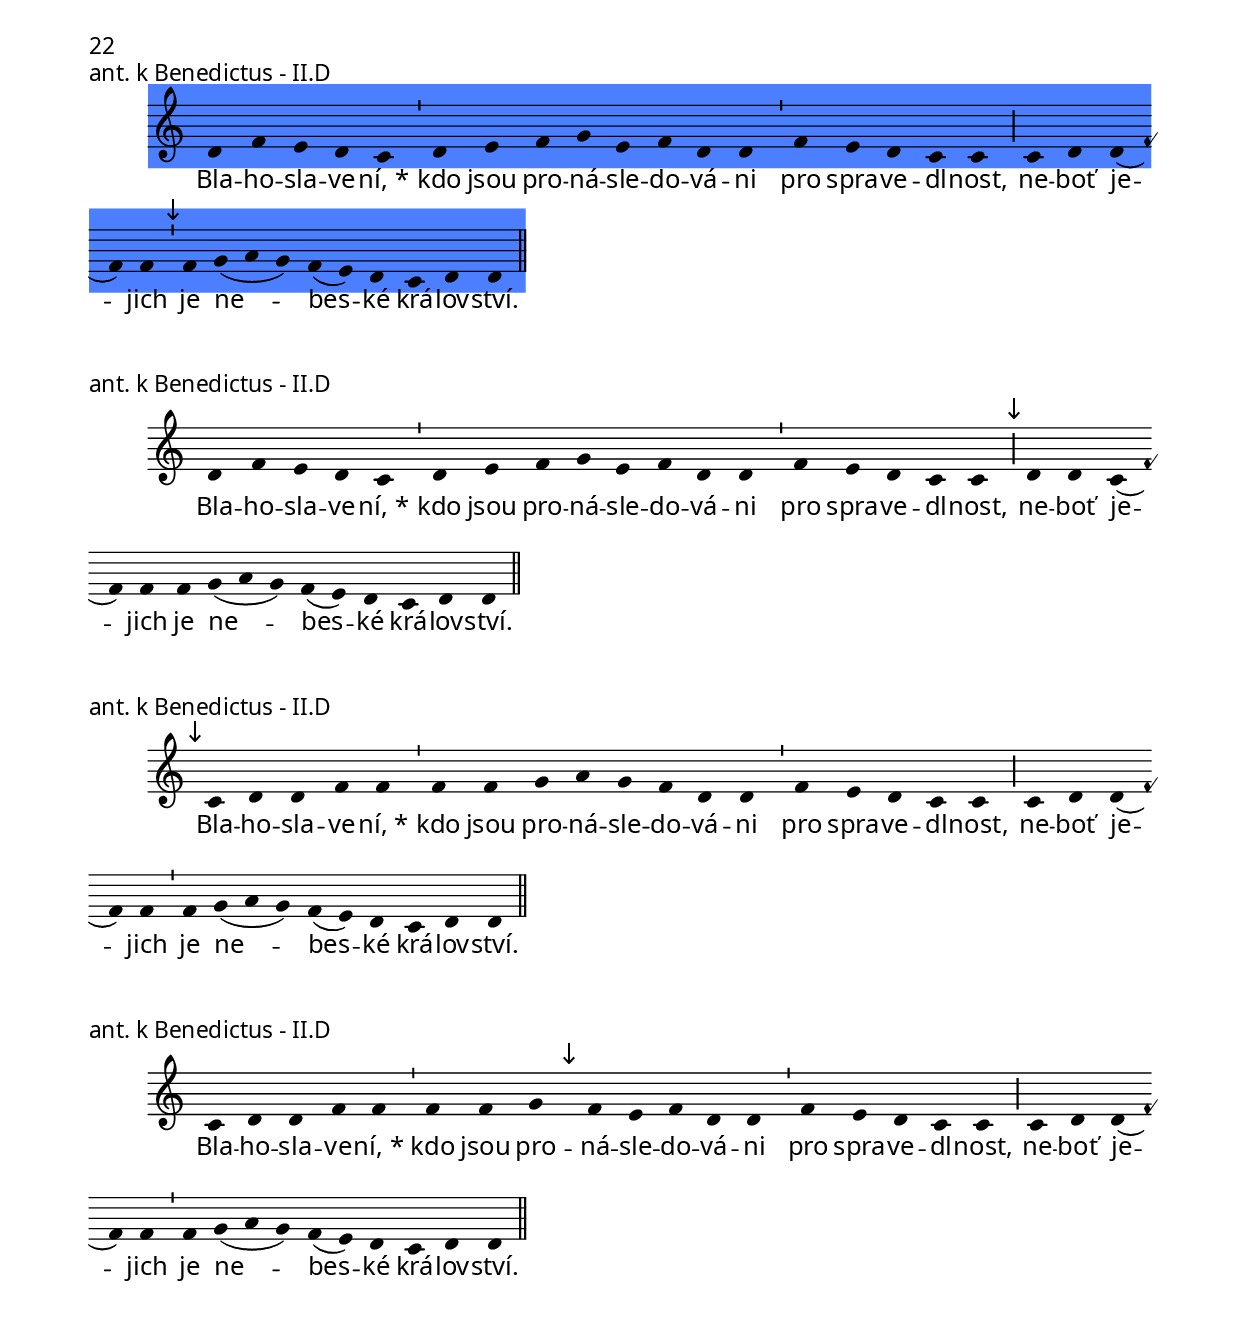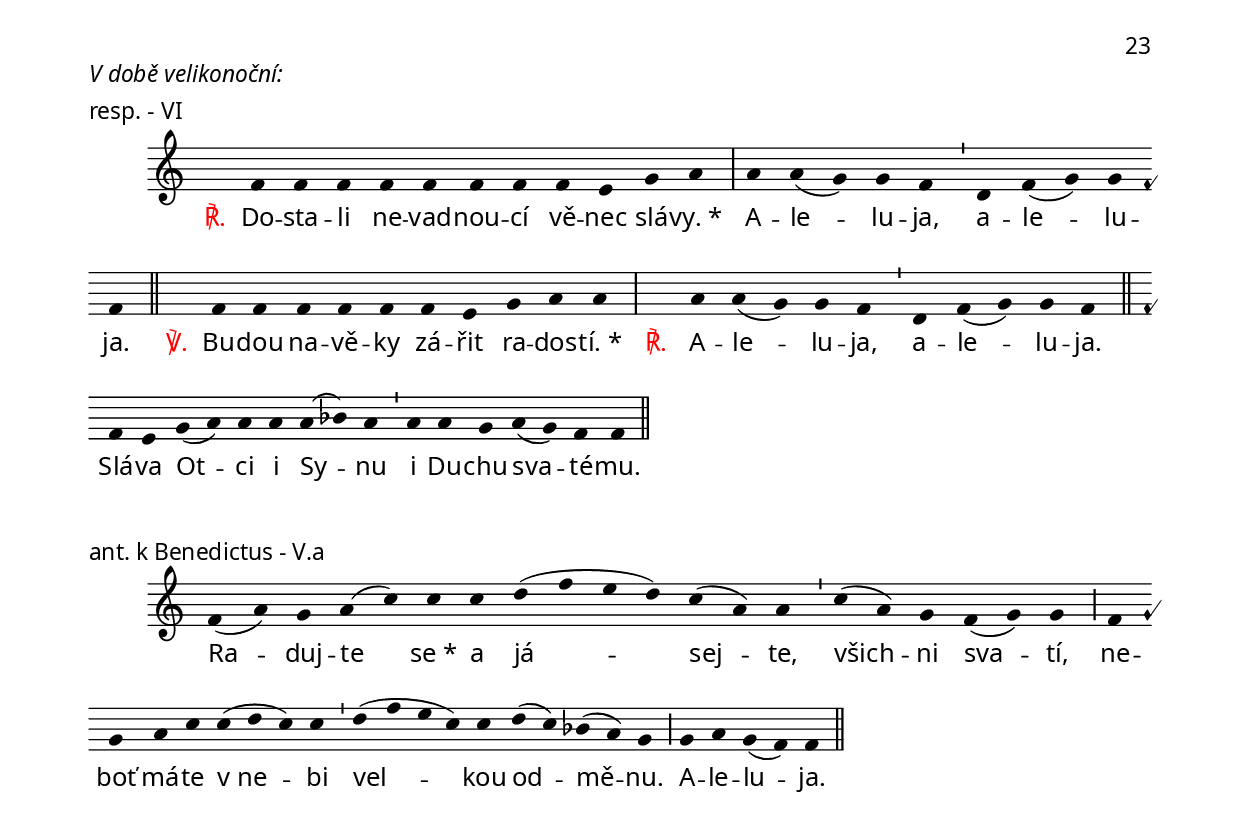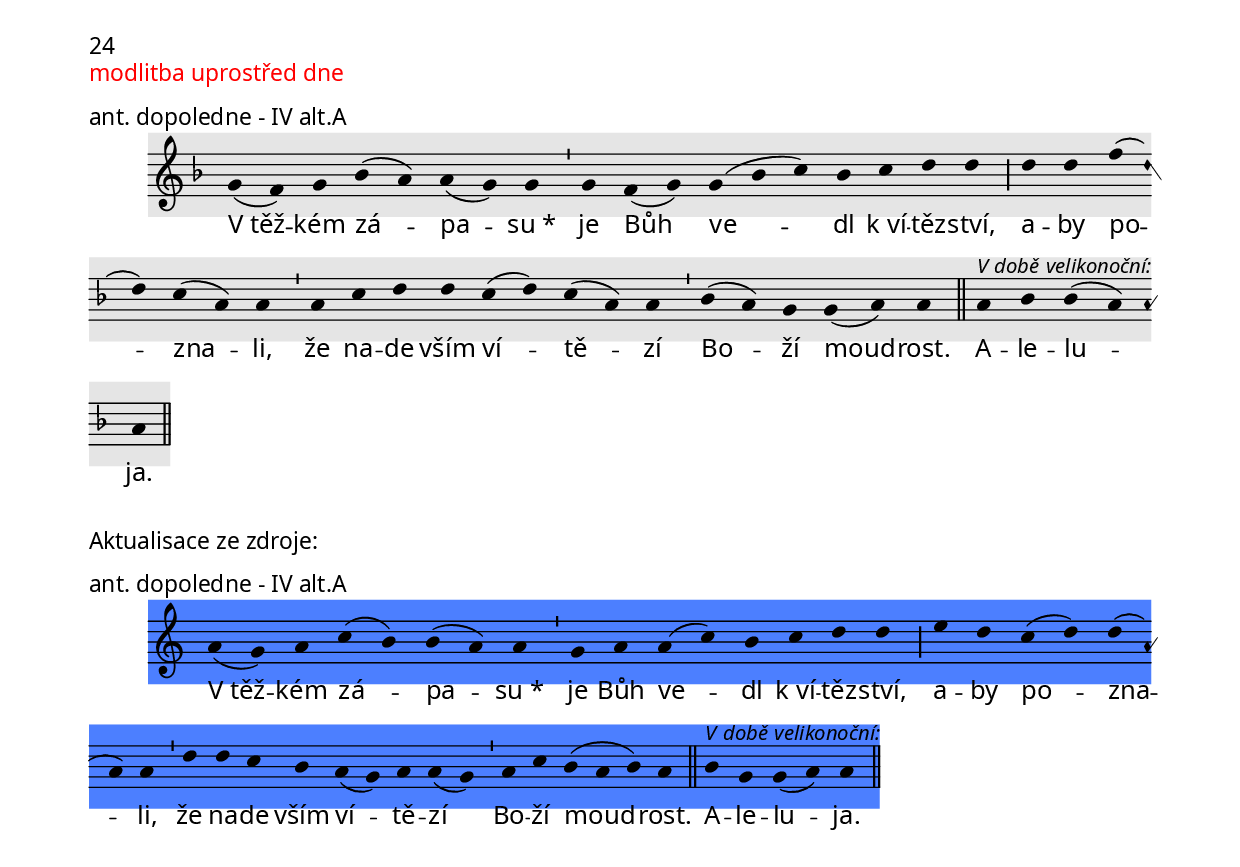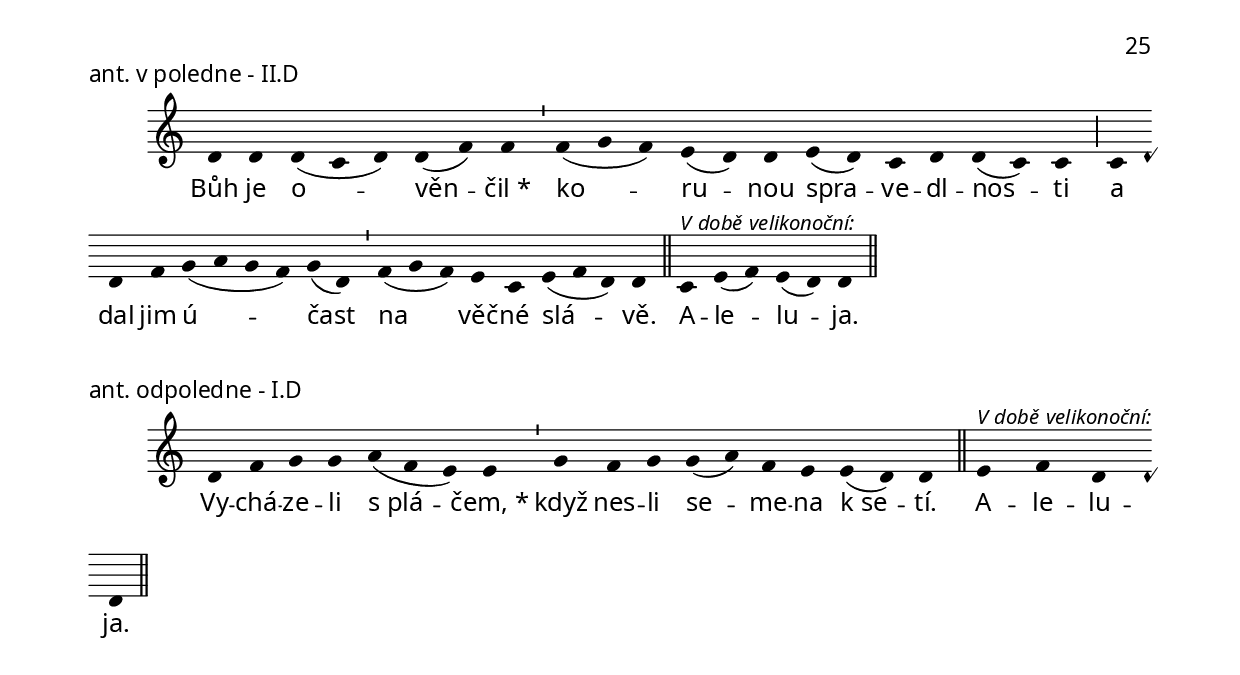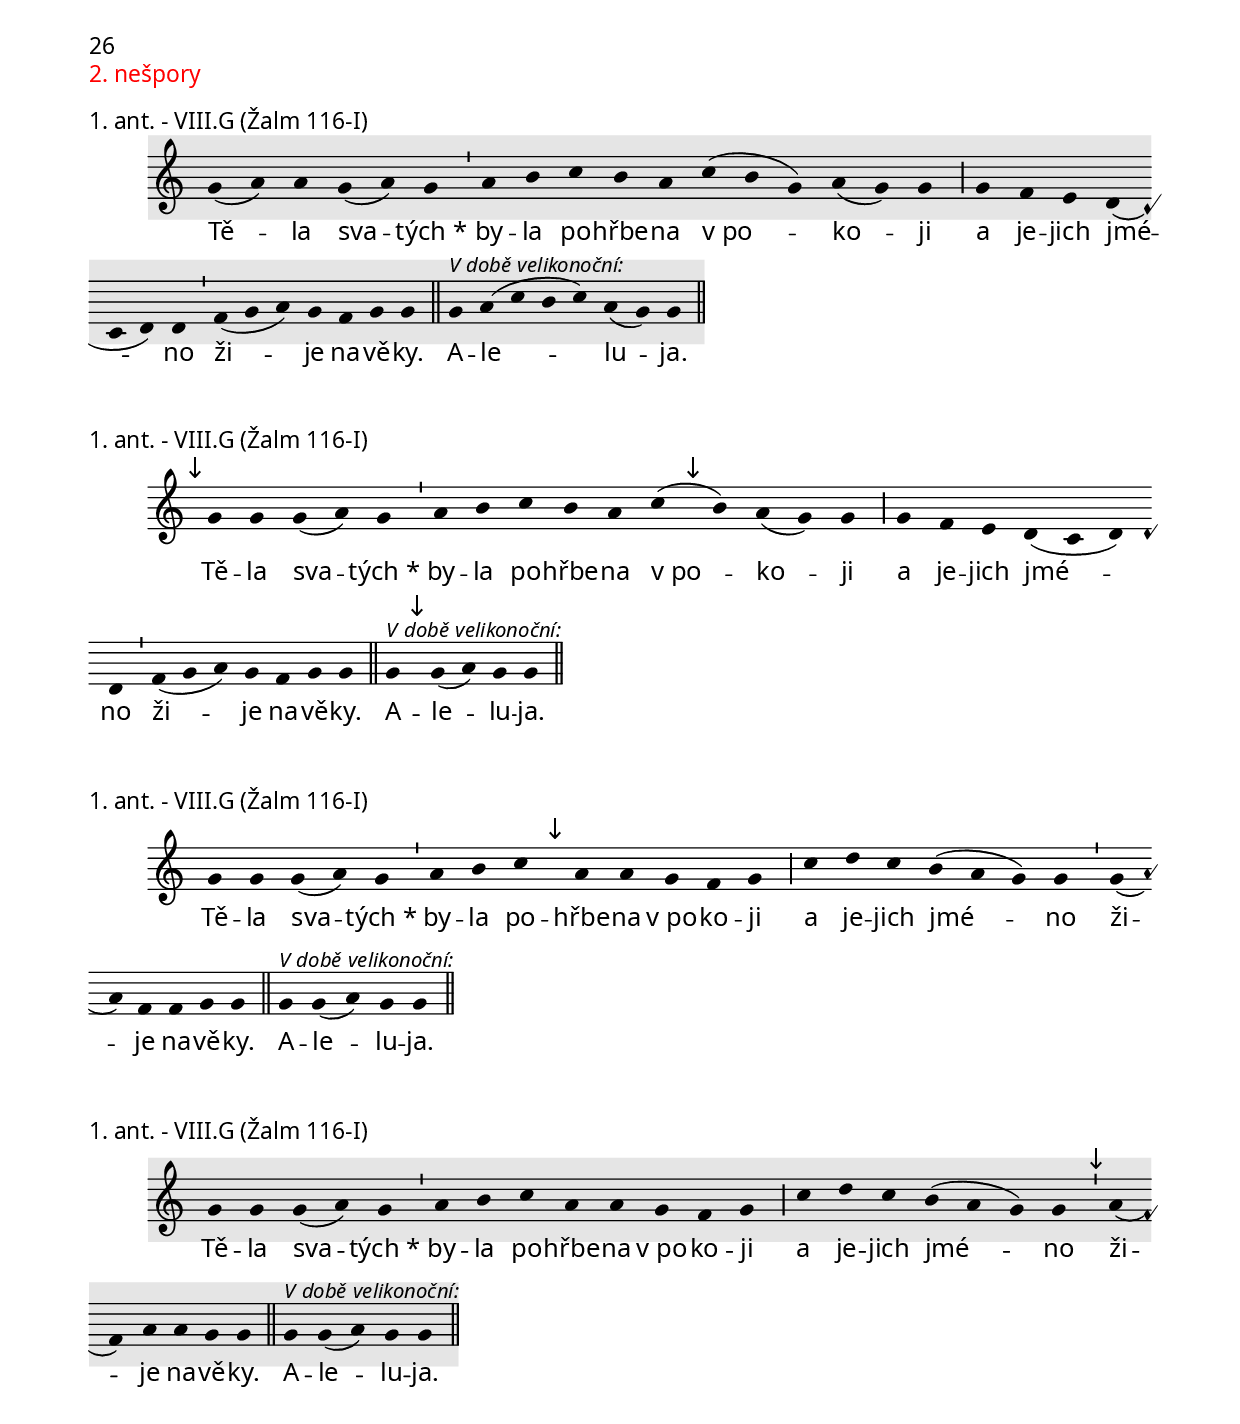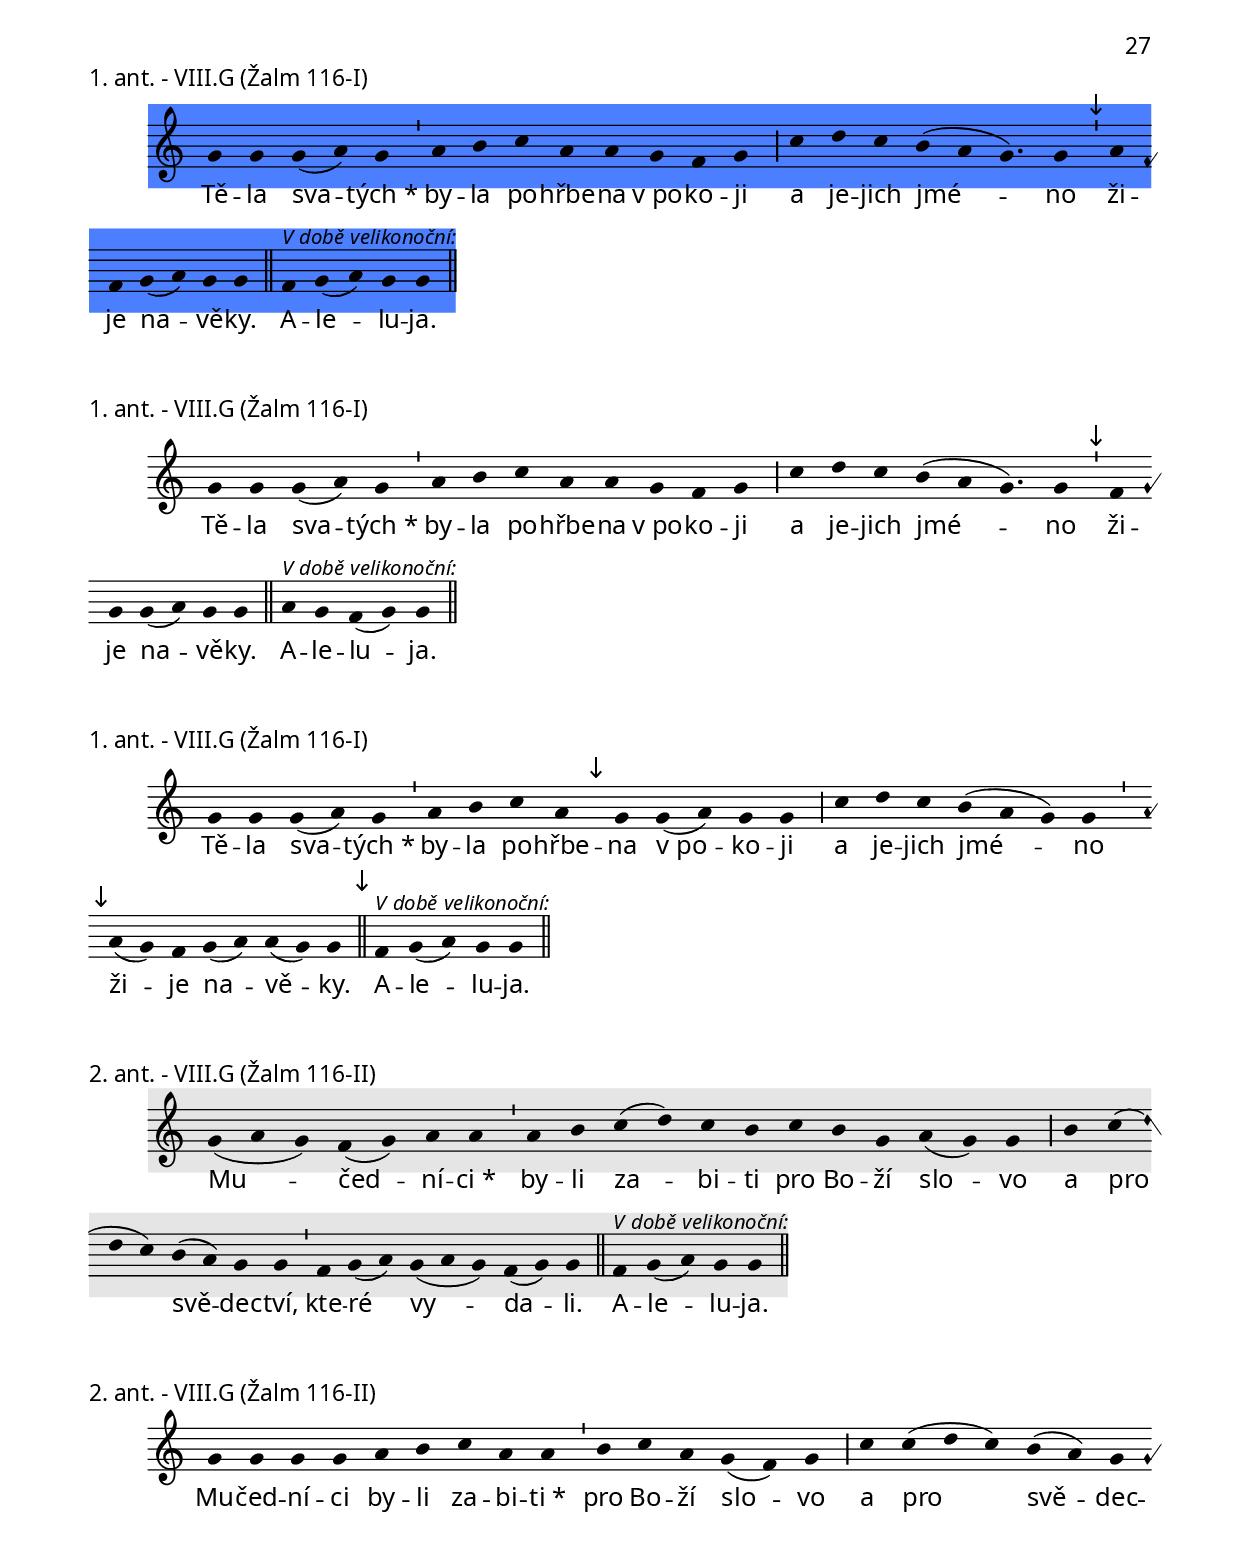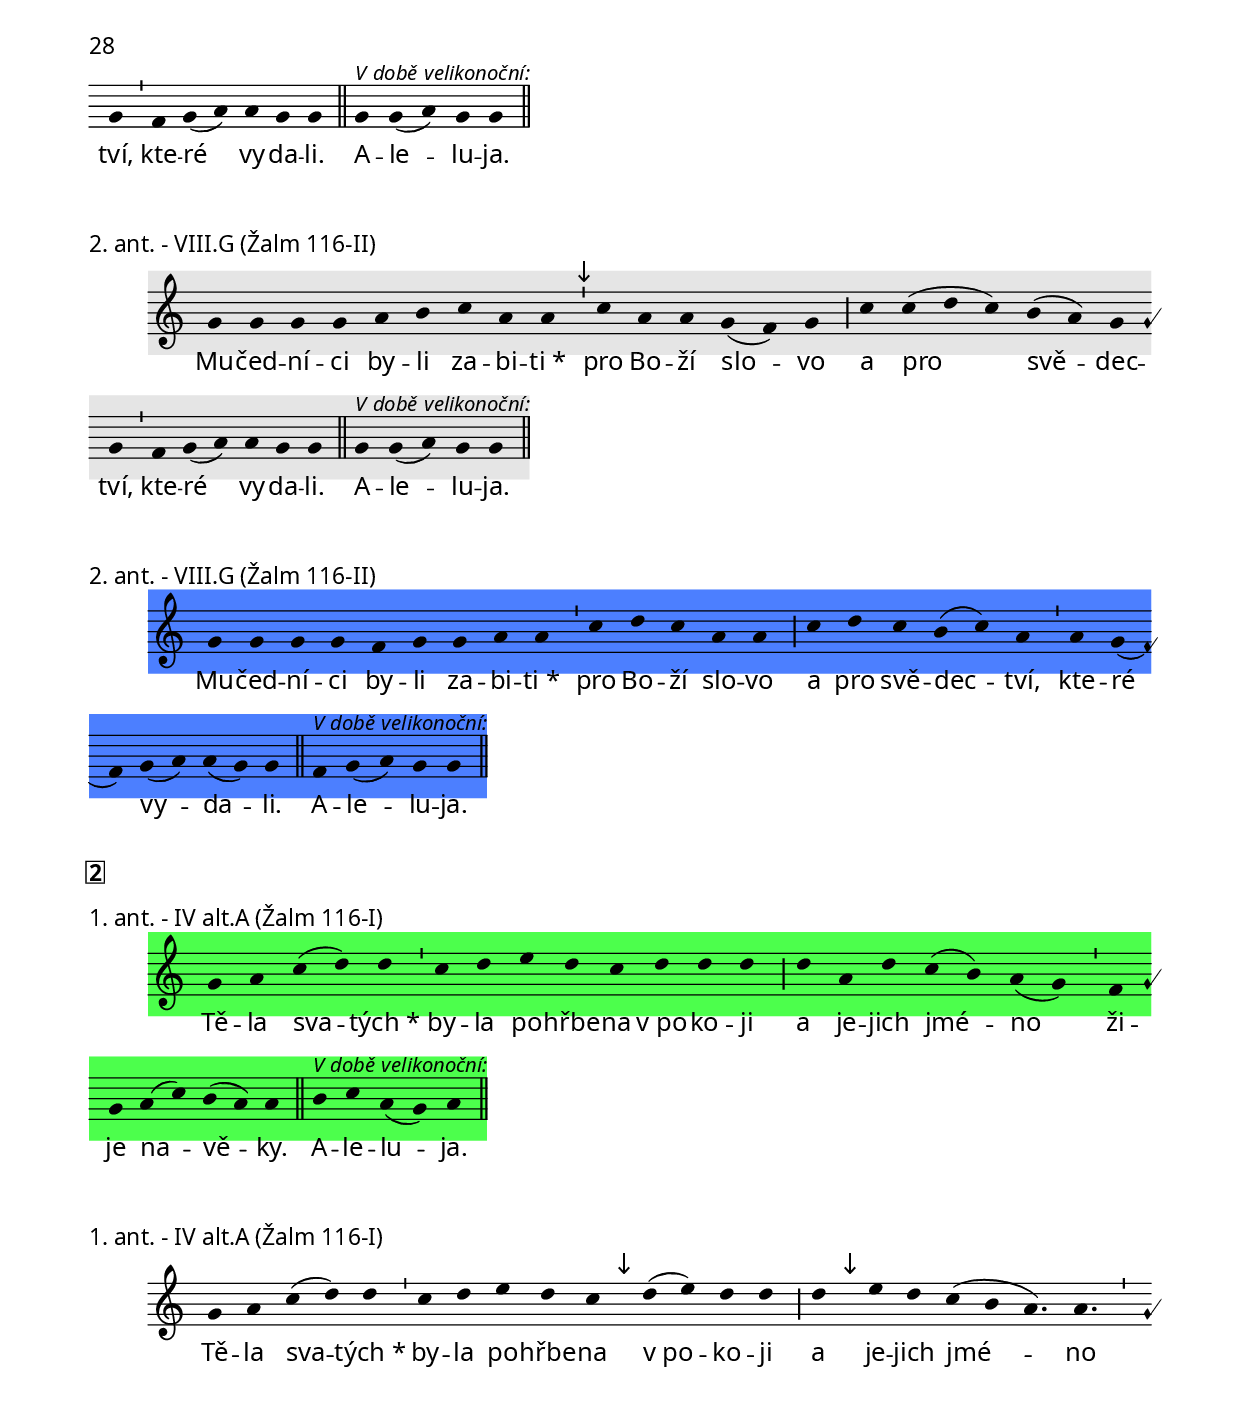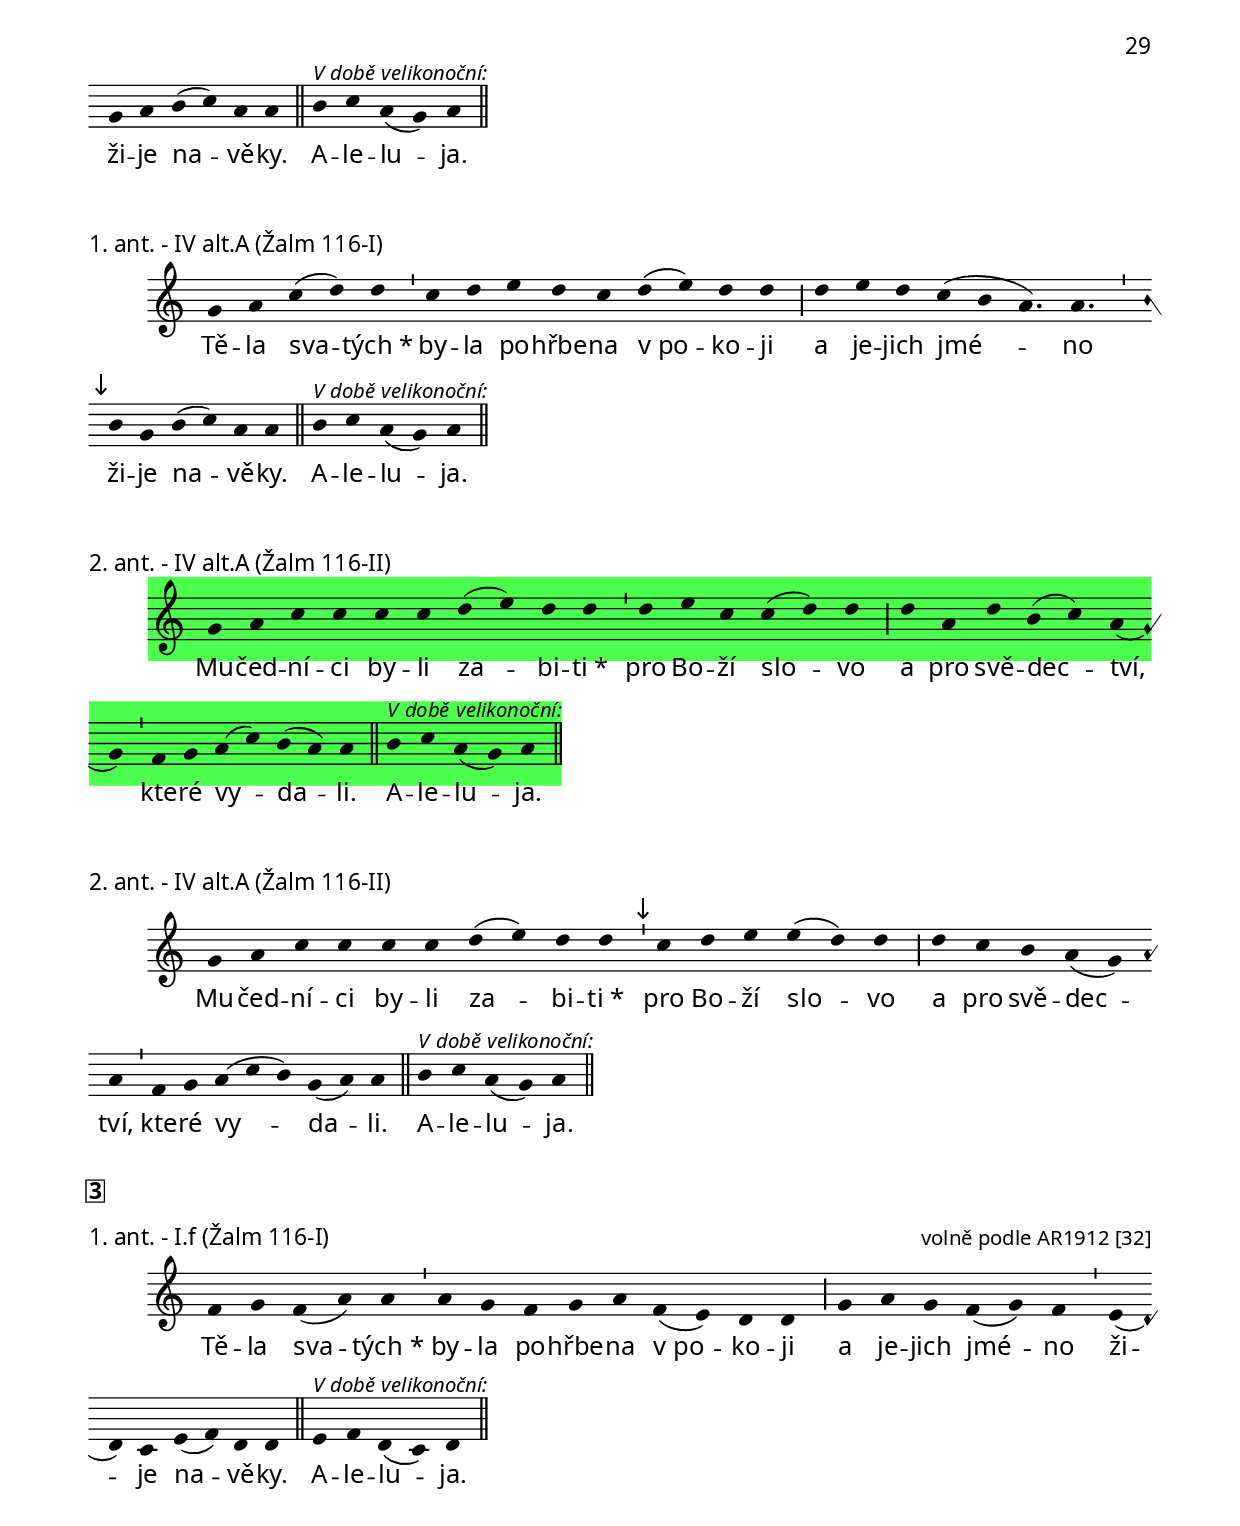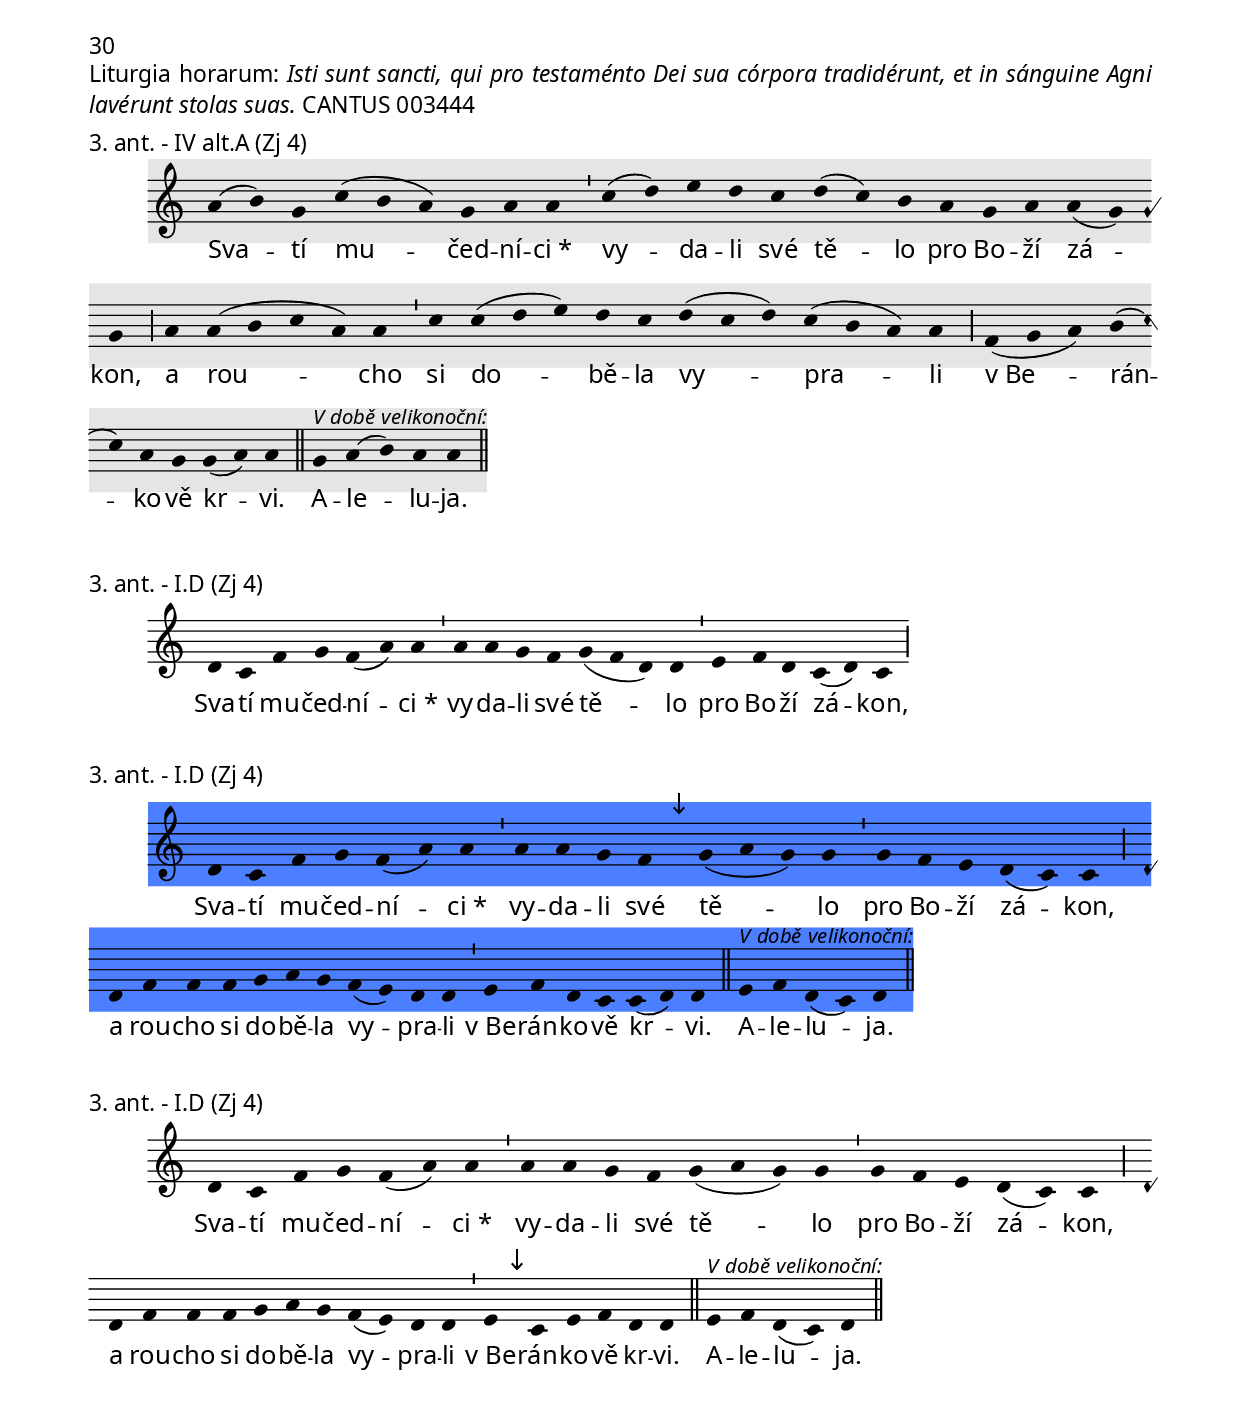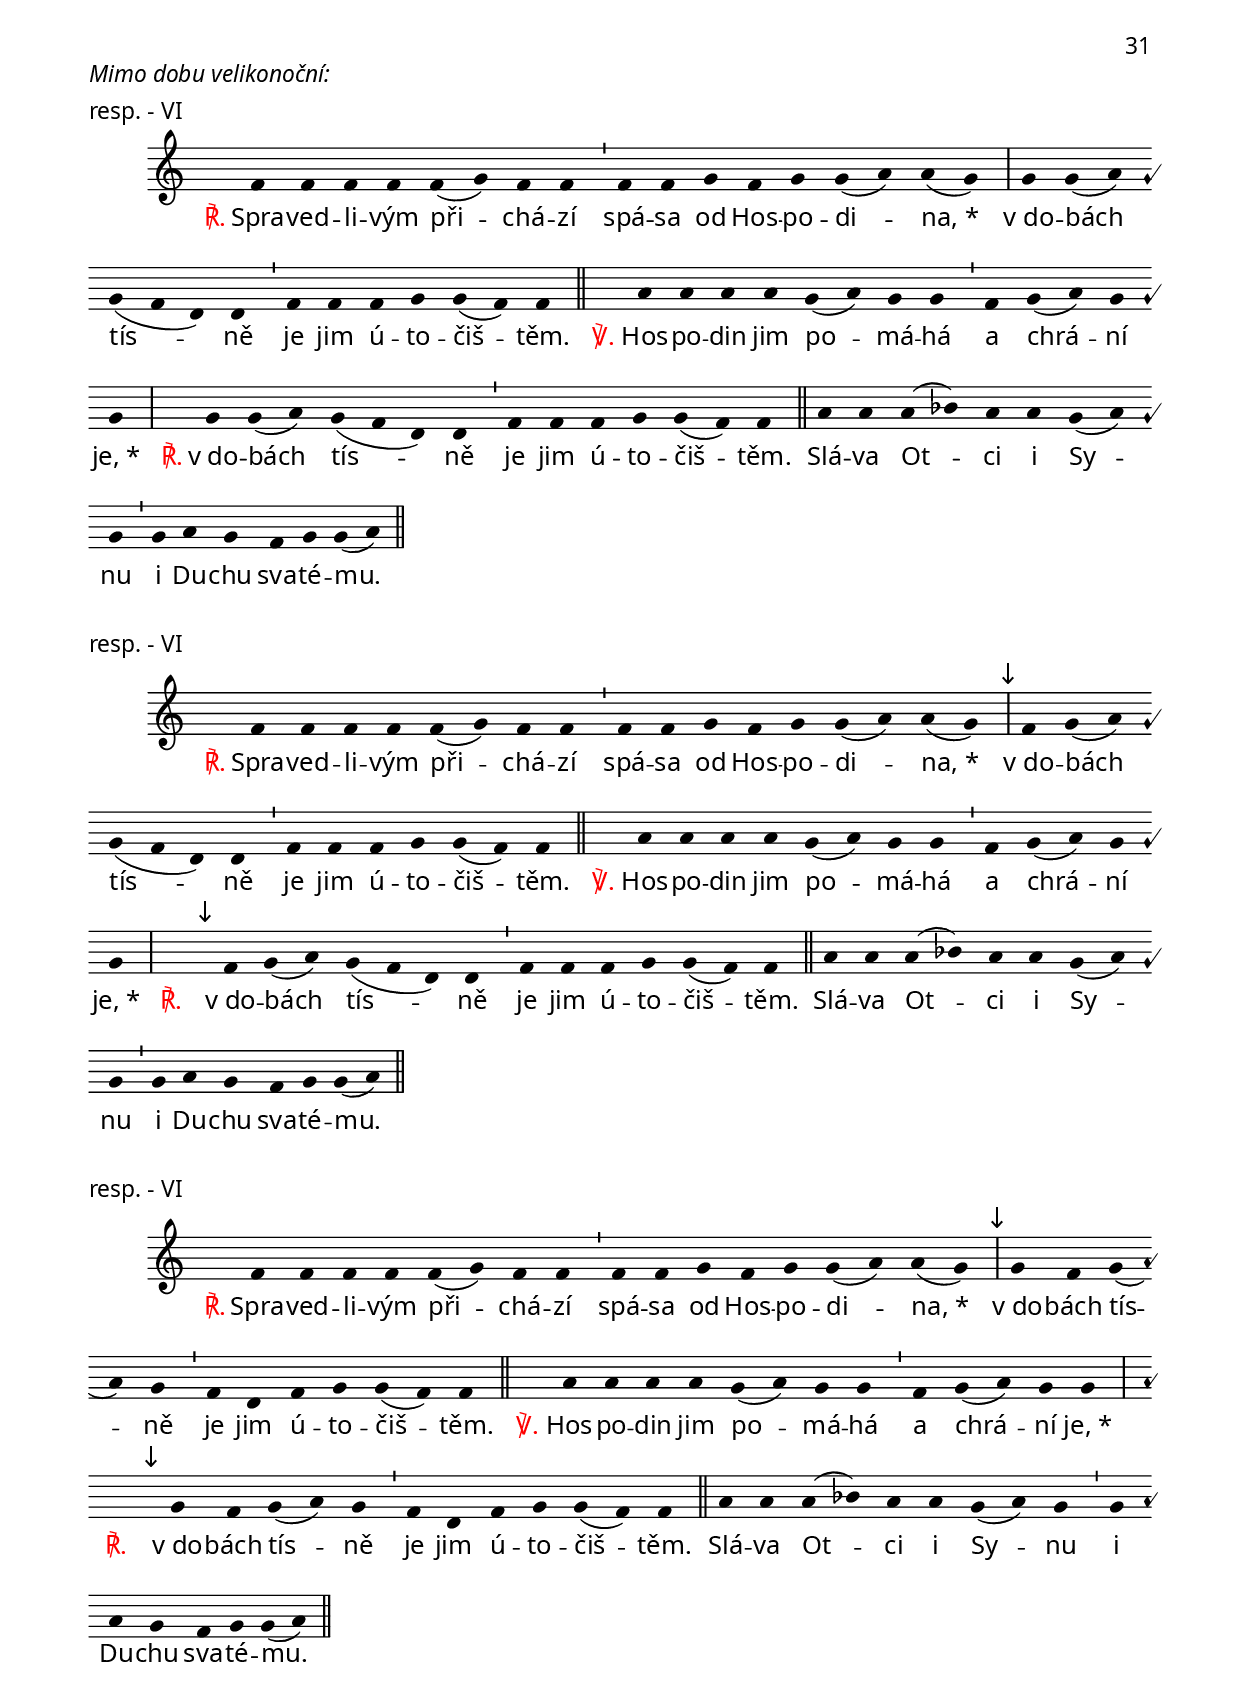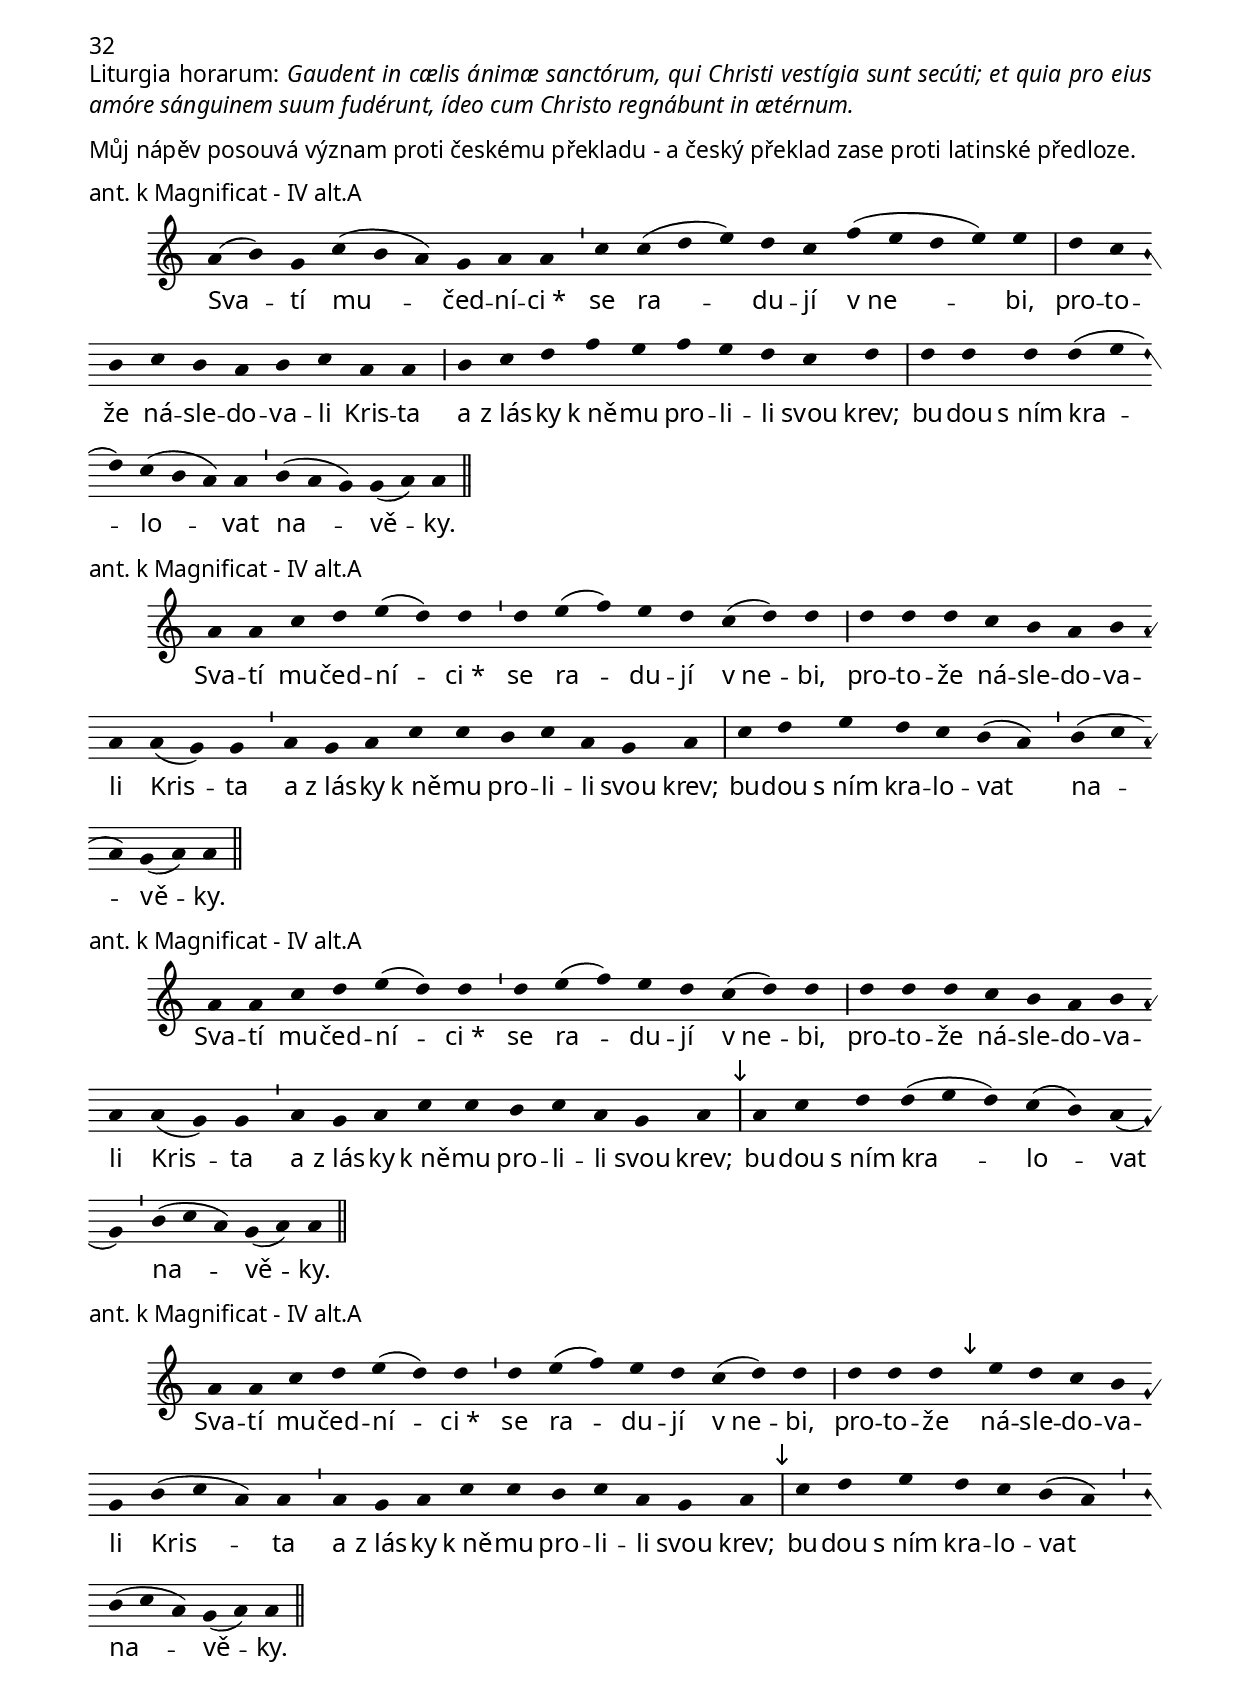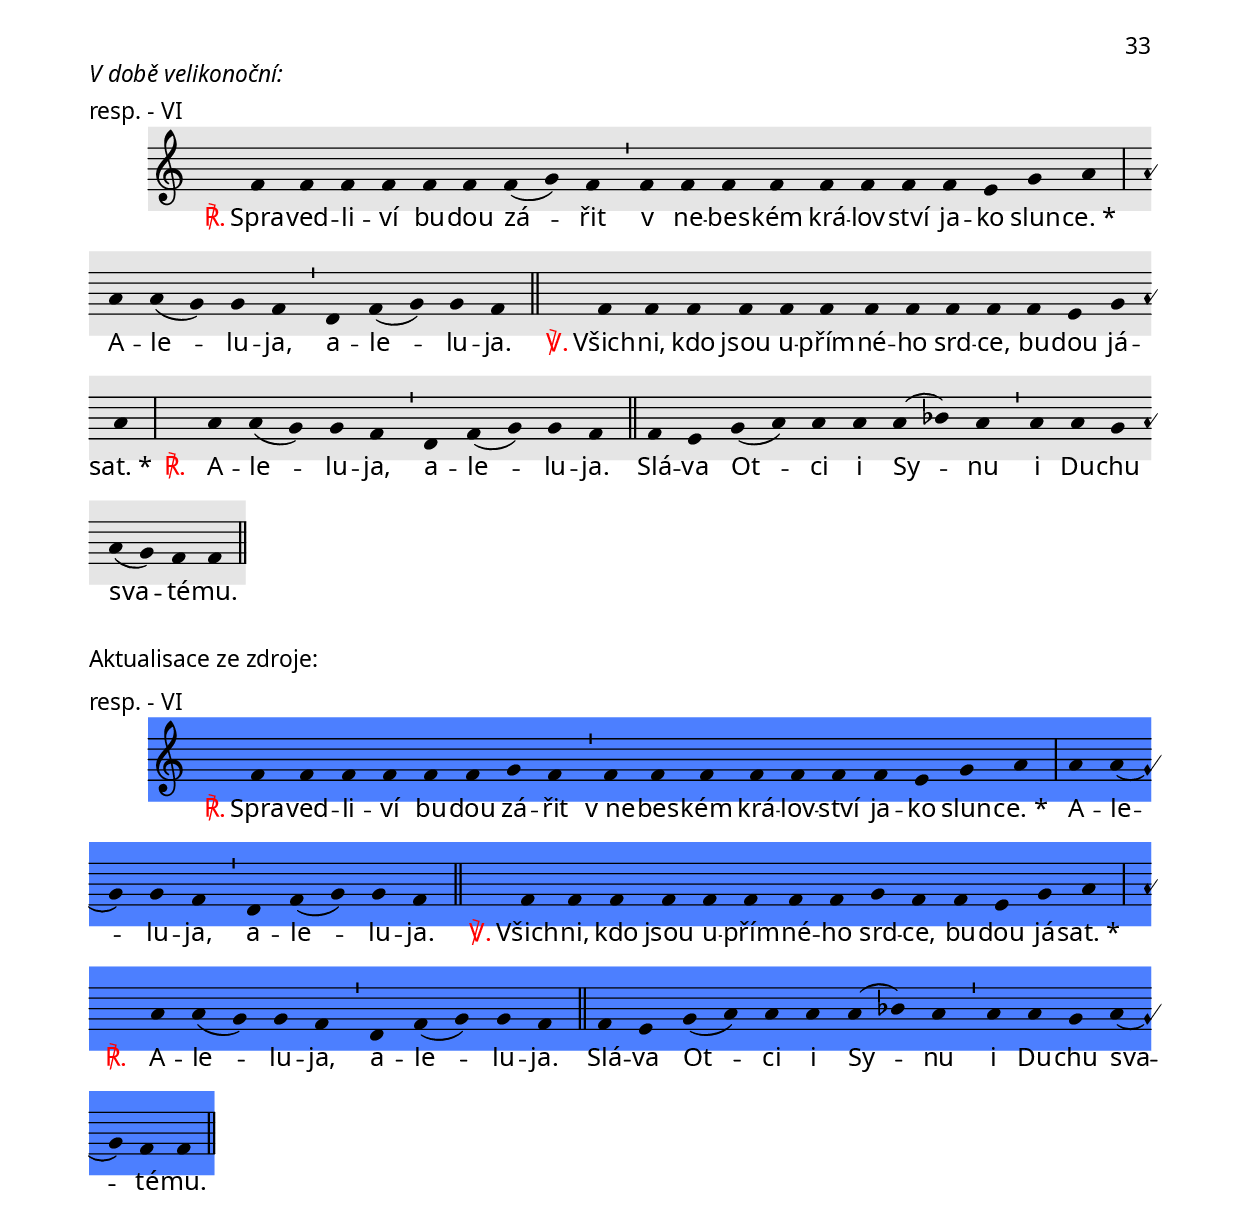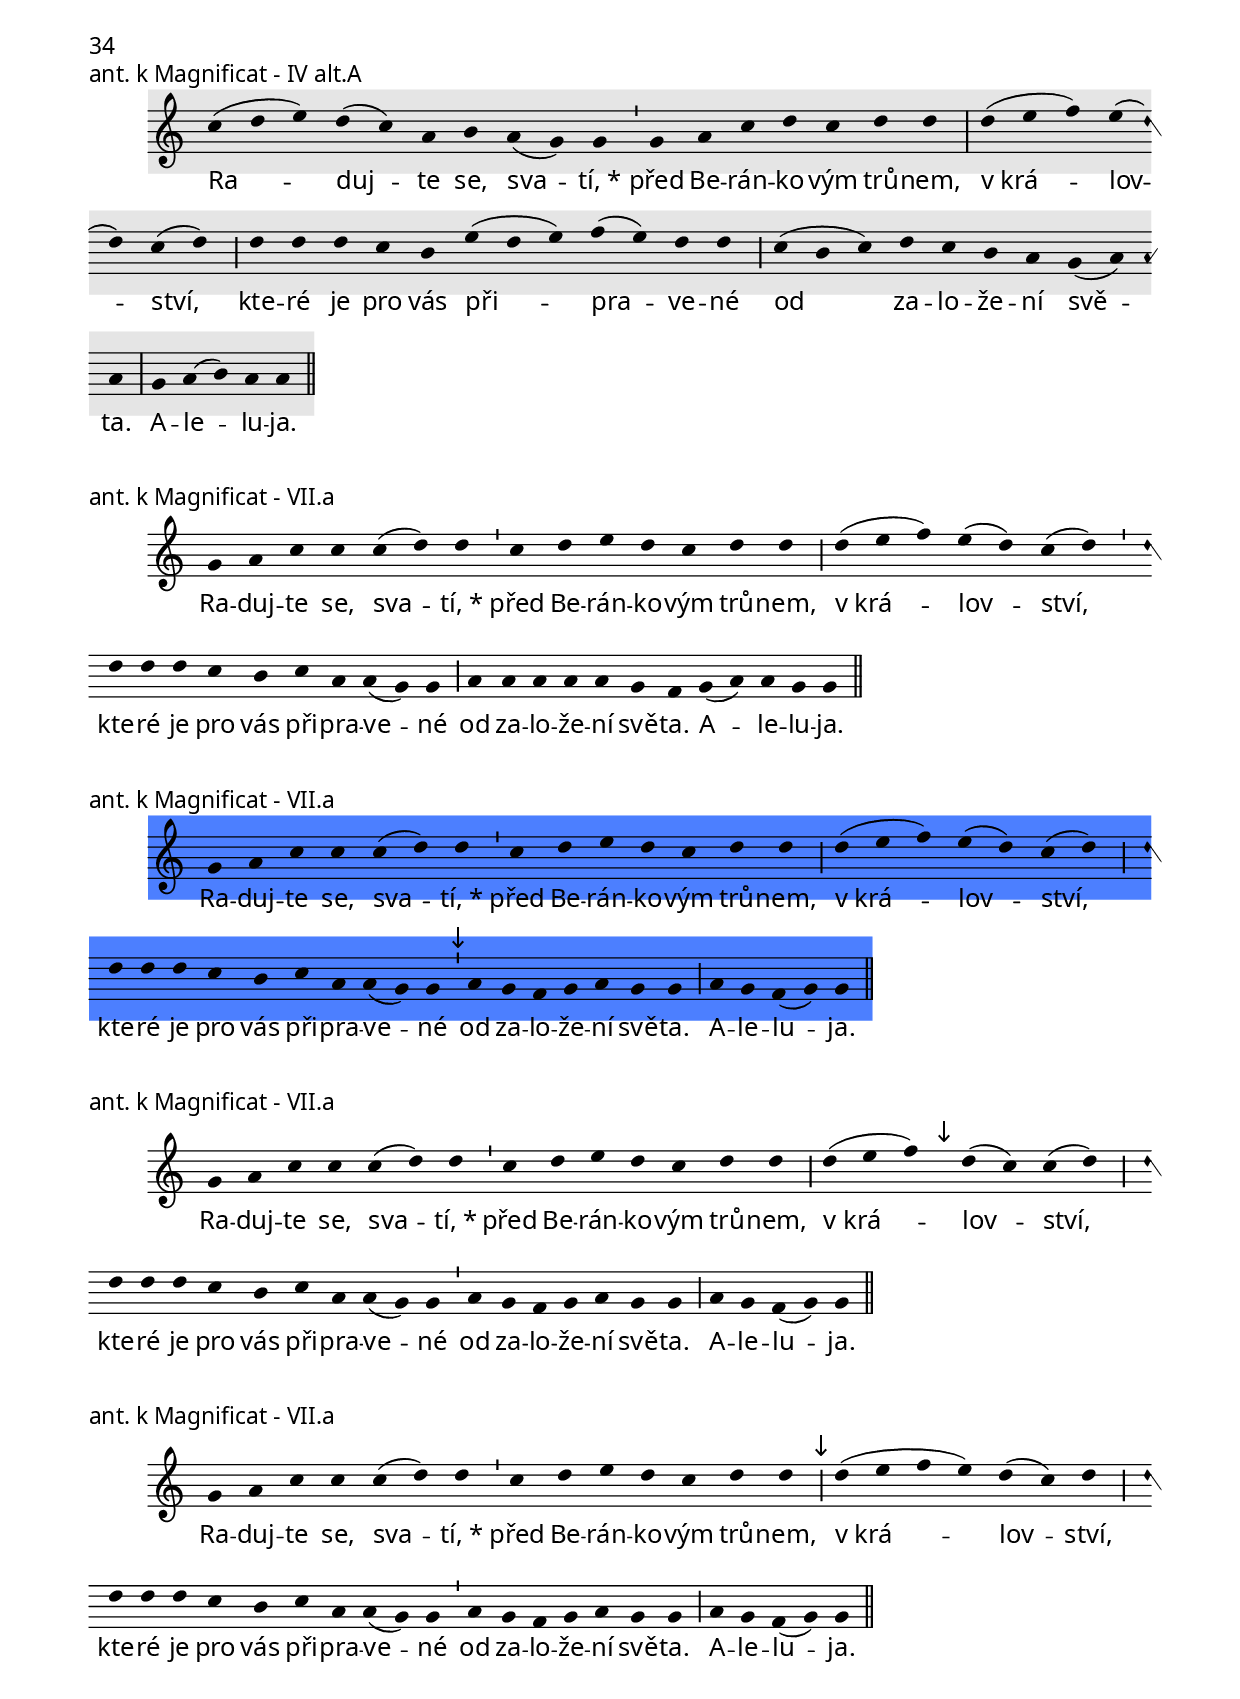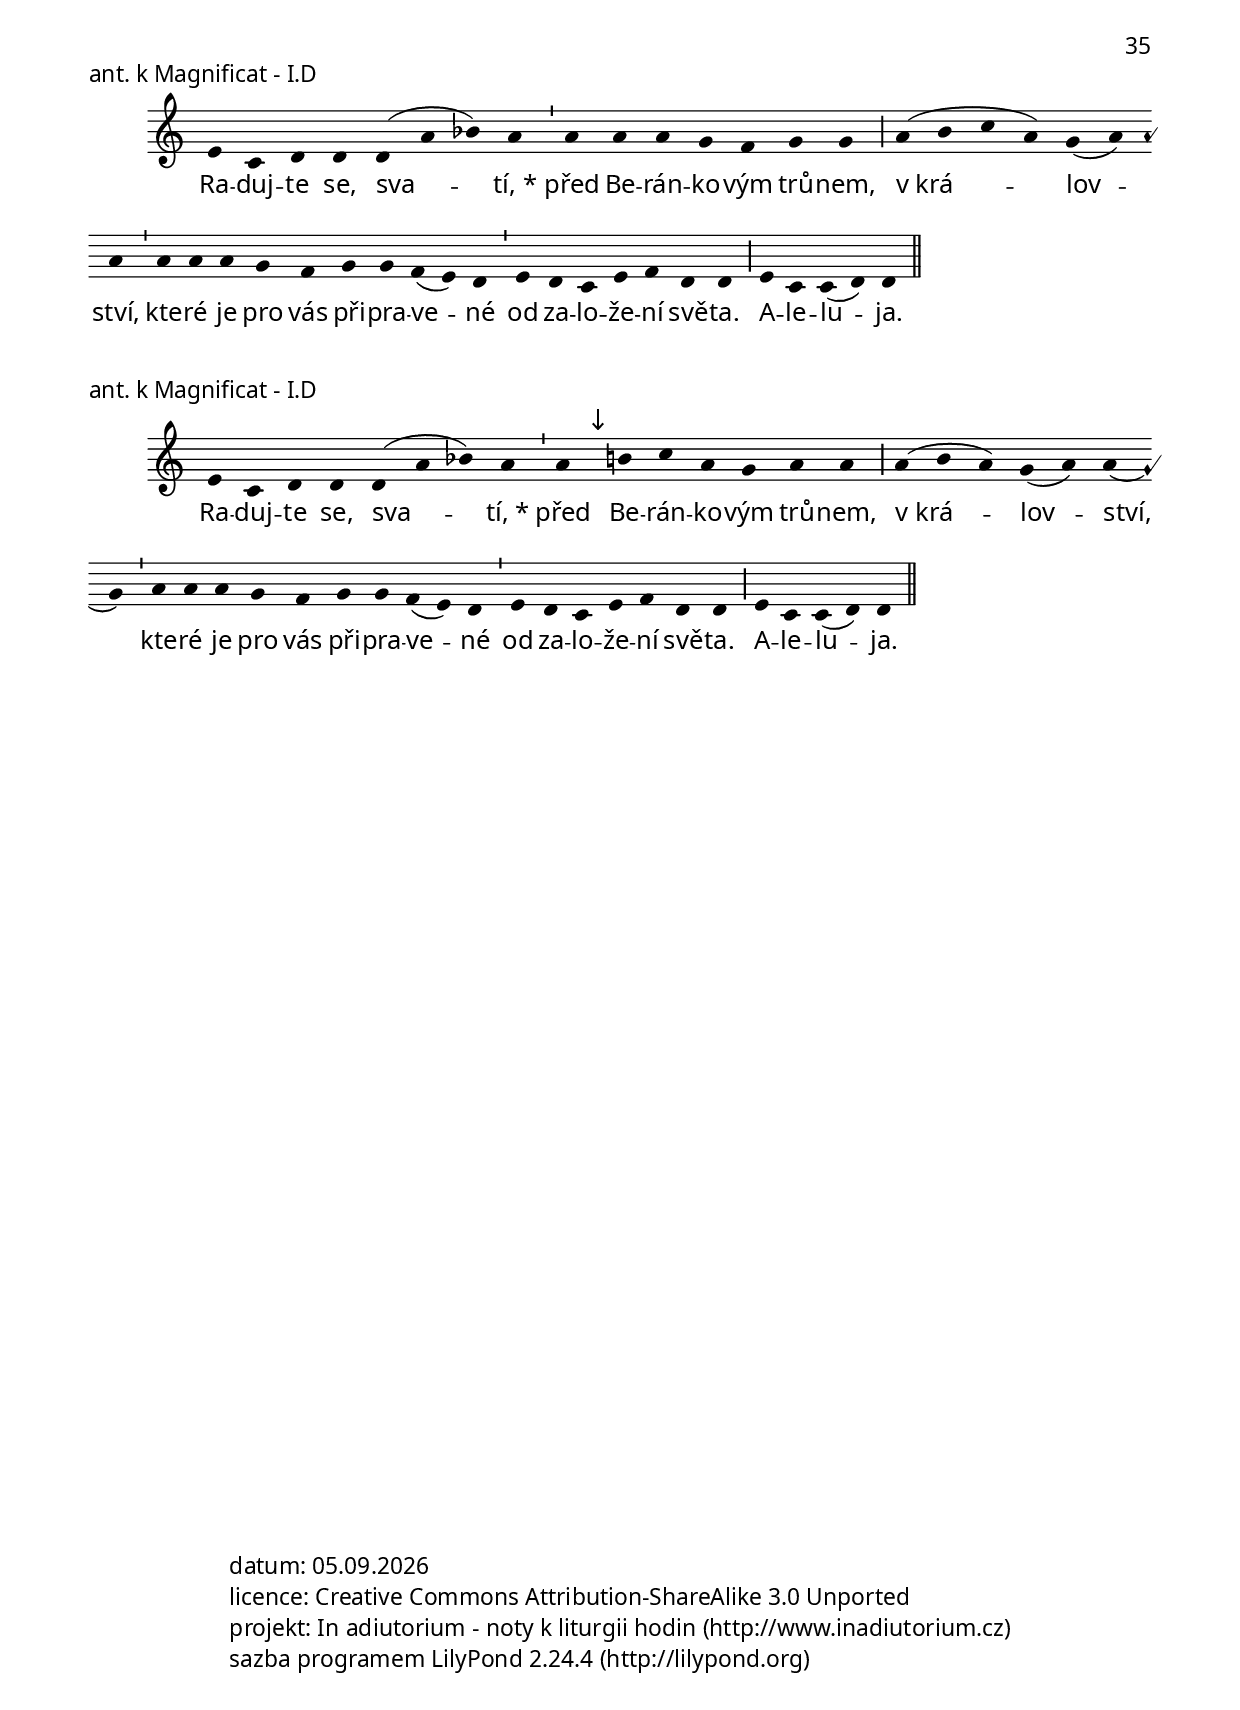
\version "2.15.39"

\include "../spolecne.ly"
\include "../dilyresponsorii.ly"

\header {
  title = \markup\titleCommune "O více mučednících"
  composer = "Jakub Pavlík"
}

\markup {\nadpisHodinka {"1. nešpory"}}

\score {
  \relative c'' {
    \zvyraznovacSedy
    \choralniRezim
    a4 b a g a( c d) d( c) c( d) \barMaior
    e( d c) a a b g b c a( g) a \barMax
    a c( d e) d c e( d c) d d( c) \barMin
    b( a) g a( b) a a \barFinalis
    g^\markup\rubrVelikAleluja a( b) a a \barFinalis
  }
  \addlyrics {
    Mu -- čed -- ní -- ci na ze -- mi_*
    pro Kris -- ta mno -- ho vy -- tr -- pě -- li,
    a bez -- peč -- ně do -- sáh -- li věč -- né od -- mě -- ny.

    A -- le -- lu -- ja.
  }
  \header {
    quid = "1. ant."
    modus = "IV alt"
    differentia = "A"
    psalmus = "Žalm 118-I+II"
    id = "1ne-a1"
    piece = \markup {\sestavTitulek}
  }
}

\score {
  \relative c' {
    \choralniRezim
    f4 f e d c( d) c c \barMaior
    f f f g f a f f( g) g \barMax
    g a g f f( g) f f \barMin
    g f g( a) f f \barFinalis

    g^\markup\rubrVelikAleluja a f f \barFinalis
  }
  \addlyrics {
    Mu -- čed -- ní -- ci na ze -- mi_*
    pro Kris -- ta mno -- ho vy -- tr -- pě -- li,
    a bez -- peč -- ně do -- sáh -- li věč -- né od -- mě -- ny.

    A -- le -- lu -- ja.
  }
  \header {
    quid = "1. ant."
    modus = "VI"
    differentia = "F"
    psalmus = "Žalm 118-I+II"
    id = "1ne-a1"
    piece = \markup {\sestavTitulek}
  }
}

\score {
  \relative c' {
    \choralniRezim
    f4 f e d c( d) c c \barMaior
    f f f g f a f f( g) g \barMax
    g a \mark\sipka a a g( f) d d \barMin
    e c e( f) d d \barFinalis

    e^\markup\rubrVelikAleluja f d( c) d \barFinalis
  }
  \addlyrics {
    Mu -- čed -- ní -- ci na ze -- mi_*
    pro Kris -- ta mno -- ho vy -- tr -- pě -- li,
    a bez -- peč -- ně do -- sáh -- li věč -- né od -- mě -- ny.

    A -- le -- lu -- ja.
  }
  \header {
    quid = "1. ant."
    modus = "I"
    differentia = "f"
    psalmus = "Žalm 118-I+II"
    id = "1ne-a1"
    piece = \markup {\sestavTitulek}
  }
}

\score {
  \relative c' {
    \choralniRezim
    f4 f e d e( f) d d \barMin
    f g a g f g f d( c) c \barMaior
    d d c d d( f) f f \barMin
    g f g( a) f f \barFinalis

    g^\markup\rubrVelikAleluja g( a) f f \barFinalis
  }
  \addlyrics {
    Mu -- čed -- ní -- ci na ze -- mi_*
    pro Kris -- ta mno -- ho vy -- tr -- pě -- li,
    a bez -- peč -- ně do -- sáh -- li věč -- né od -- mě -- ny.

    A -- le -- lu -- ja.
  }
  \header {
    quid = "1. ant."
    modus = "VI"
    differentia = "F"
    psalmus = "Žalm 118-I+II"
    id = "1ne-a1"
    piece = \markup {\sestavTitulek}
  }
}

\score {
  \relative c' {
    \zvyraznovacModry
    \choralniRezim
    f4 f e d e( f) d d \barMin
    f g a g f g f d( c) c \barMaior
    \mark\sipka f f e d c( d) c c \barMin
    d c e( f) d d \barFinalis

    e^\markup\rubrVelikAleluja f d( c) d \barFinalis
  }
  \addlyrics {
    Mu -- čed -- ní -- ci na ze -- mi_*
    pro Kris -- ta mno -- ho vy -- tr -- pě -- li,
    a bez -- peč -- ně do -- sáh -- li věč -- né od -- mě -- ny.

    A -- le -- lu -- ja.
  }
  \header {
    quid = "1. ant."
    modus = "II"
    differentia = "D"
    psalmus = "Žalm 118-I+II"
    id = "1ne-a1"
    piece = \markup {\sestavTitulek}
  }
}

\score {
  \relative c' {
    \choralniRezim
    f4 f e d e( f) d d \barMin
    f g a g f g f d( c) c \barMaior
    f f e d c( d) c c \barMin
    d \mark\sipka f e( f) d d \barFinalis

    e^\markup\rubrVelikAleluja f d( c) d \barFinalis
  }
  \addlyrics {
    Mu -- čed -- ní -- ci na ze -- mi_*
    pro Kris -- ta mno -- ho vy -- tr -- pě -- li,
    a bez -- peč -- ně do -- sáh -- li věč -- né od -- mě -- ny.

    A -- le -- lu -- ja.
  }
  \header {
    quid = "1. ant."
    modus = "II"
    differentia = "D"
    psalmus = "Žalm 118-I+II"
    id = "1ne-a1"
    piece = \markup {\sestavTitulek}
  }
}

\score {
  \relative c'' {
    \zvyraznovacSedy
    \choralniRezim
    a4 a c( b) c d d( e) e \barMin
    d e d c d d a a \barMaior
    a a b g e e f f( e) e \barMin
    e f g a( b a) a \barFinalis

    g^\markup\rubrVelikAleluja a b a \barFinalis
  }
  \addlyrics {
    Sva -- tí ví -- těz -- ně do -- šli_*
    do ne -- bes -- ké -- ho krá -- lov -- ství
    a ob -- dr -- že -- li z_Bo -- žích ru -- kou
    ko -- ru -- nu slá -- vy.

    A -- le -- lu -- ja.
  }
  \header {
    quid = "2. ant."
    modus = "IV alt"
    differentia = "A"
    psalmus = "Žalm 118-III"
    id = "1ne-a2"
    fons = "podle 3. ant. nešp. Zeleného čtvrtku" % hodně volný vztah, fial by tu ničemu nepomohl
    piece = \markup {\sestavTitulek}
  }
}

\score {
  \relative c' {
    \choralniRezim
    c4 d d( f) e d d( f) f \barMin
    g a g f g f d d \barMaior
    d f f e d c d c c \barMin
    d f e d( e d4.) d4 \barFinalis

    e^\markup\rubrVelikAleluja c c( d) d \barFinalis
  }
  \addlyrics {
    Sva -- tí ví -- těz -- ně do -- šli_*
    do ne -- bes -- ké -- ho krá -- lov -- ství
    a ob -- dr -- že -- li z_Bo -- žích ru -- kou
    ko -- ru -- nu slá -- vy.

    A -- le -- lu -- ja.
  }
  \header {
    quid = "2. ant."
    modus = "II"
    differentia = "D"
    psalmus = "Žalm 118-III"
    id = "1ne-a2"
    piece = \markup {\sestavTitulek}
  }
}

\score {
  \relative c' {
    \choralniRezim
    c4 d d( f) e d d( f) f \barMin
    g a g f g f d d \barMaior
    d f f e d \mark\sipka e d d( c) c \barMin
    d f e d( e d4.) d4 \barFinalis

    e^\markup\rubrVelikAleluja c c( d) d \barFinalis
  }
  \addlyrics {
    Sva -- tí ví -- těz -- ně do -- šli_*
    do ne -- bes -- ké -- ho krá -- lov -- ství
    a ob -- dr -- že -- li z_Bo -- žích ru -- kou
    ko -- ru -- nu slá -- vy.

    A -- le -- lu -- ja.
  }
  \header {
    quid = "2. ant."
    modus = "II"
    differentia = "D"
    psalmus = "Žalm 118-III"
    id = "1ne-a2"
    piece = \markup {\sestavTitulek}
  }
}

\score {
  \relative c' {
    \zvyraznovacModry
    \choralniRezim
    c4 d d( f) e d d( f) f \barMin
    g a g f g f d d \barMaior
    d f f e d \mark\sipka c d d( c) c \barMin
    d f e d( e d4.) d4 \barFinalis

    e^\markup\rubrVelikAleluja c c( d) d \barFinalis
  }
  \addlyrics {
    Sva -- tí ví -- těz -- ně do -- šli_*
    do ne -- bes -- ké -- ho krá -- lov -- ství
    a ob -- dr -- že -- li z_Bo -- žích ru -- kou
    ko -- ru -- nu slá -- vy.

    A -- le -- lu -- ja.
  }
  \header {
    quid = "2. ant."
    modus = "II"
    differentia = "D"
    psalmus = "Žalm 118-III"
    id = "1ne-a2"
    piece = \markup {\sestavTitulek}
  }
}

\score {
  \relative c' {
    \choralniRezim
    c4 d d( f) e d d( f) f \barMin
    g a g f g f d d \barMaior
    d f f e d \mark\sipka c d d( f) f \barMin
    g4 a g f( g f4.) f4 \barFinalis

    g^\markup\rubrVelikAleluja a g( f) f \barFinalis
  }
  \addlyrics {
    Sva -- tí ví -- těz -- ně do -- šli_*
    do ne -- bes -- ké -- ho krá -- lov -- ství
    a ob -- dr -- že -- li z_Bo -- žích ru -- kou
    ko -- ru -- nu slá -- vy.

    A -- le -- lu -- ja.
  }
  \header {
    quid = "2. ant."
    modus = "VI"
    differentia = "F"
    psalmus = "Žalm 118-III"
    id = "1ne-a2"
    piece = \markup {\sestavTitulek}
  }
}

\pageBreak

\markup\justify{
  Liturgia horarum:
  \italic{
    Mórtui sunt mártyres pro Christo, et vivent in aetérnum, allelúia.
  }
  (Nezdá se, že by šlo o antifonu známou z chorálního repertoáru.)
}

\score {
  \relative c'' {
    \zvyraznovacSedy
    \choralniRezim
    g4 g f g c d d d d( f) e d( e) d d \barMaior
    d d d c( b c) a( g) a( g) g \barFinalis

    g^\markup\rubrVelikAleluja g( a) g g \barFinalis
  }
  \addlyrics {
    Mu -- čed -- ní -- ci po -- lo -- ži -- li_* ži -- vot pro Kris -- ta
    a bu -- dou žít na -- vě -- ky.

    A -- le -- lu -- ja.
  }
  \header {
    quid = "3. ant."
    modus = "VII"
    differentia = "a"
    psalmus = "1 Petr 2"
    id = "1ne-a3"
    piece = \markup {\sestavTitulek}
  }
}

\score {
  \relative c'' {
    \choralniRezim
    g4 a c( d) d \barMin d d d c d( e) d c( d) c c \barMaior
    a b c a( g f) g( a) a( g) g \barFinalis

    f^\markup\rubrVelikAleluja g( a) g g \barFinalis
  }
  \addlyrics {
    Mu -- čed -- ní -- ci_* po -- lo -- ži -- li ži -- vot pro Kris -- ta
    a bu -- dou žít na -- vě -- ky.

    A -- le -- lu -- ja.
  }
  \header {
    quid = "3. ant."
    modus = "VII"
    differentia = "a"
    psalmus = "1 Petr 2"
    id = "1ne-a3"
    piece = \markup {\sestavTitulek}
  }
}

\score {
  \relative c'' {
    \choralniRezim
    g4 a c( d) d \barMin d d d c d( e) \mark\sipka c d( e) d d \barMaior
    d b c a( g) \barMin a( g) f( g) g \barFinalis

    f^\markup\rubrVelikAleluja g( a) g g \barFinalis
  }
  \addlyrics {
    Mu -- čed -- ní -- ci_* po -- lo -- ži -- li ži -- vot pro Kris -- ta
    a bu -- dou žít na -- vě -- ky.

    A -- le -- lu -- ja.
  }
  \header {
    quid = "3. ant."
    modus = "VII"
    differentia = "a"
    psalmus = "1 Petr 2"
    id = "1ne-a3"
    piece = \markup {\sestavTitulek}
  }
}

\score {
  \relative c'' {
    \choralniRezim
    %d4 d( a) a d c b a4. a \barMaior
    %f4 g a a \barMin
    a b c c4.( a4 g) a( b) a a \barFinalis

    b^\markup\rubrVelikAleluja a g( a) a \barFinalis
  }
  \addlyrics {
    %Mu -- čed -- ní -- ci po -- lo -- ži -- li_* ži -- vot pro Kris -- ta
    a bu -- dou žít na -- vě -- ky.

    A -- le -- lu -- ja.
  }
  \header {
    quid = "3. ant."
    modus = "IV alt"
    differentia = "d"
    psalmus = "1 Petr 2"
    fial = "commune/commune_jedenmucednik.ly#2ne-a3?cast=3-4"
    id = "1ne-a3"
    piece = \markup {\sestavTitulek}
  }
}

\score {
  \relative c'' {
    \choralniRezim
    d4 d c a c b g( a) a \barMin
    a c a b( c) a( g) g \barMaior
    g f g g( a) \barMin c( b) g( a) a  \barFinalis

    b^\markup\rubrVelikAleluja c a( g) a \barFinalis
  }
  \addlyrics {
    Mu -- čed -- ní -- ci po -- lo -- ži -- li_*
    svůj ži -- vot pro Kris -- ta
    a bu -- dou žít na -- vě -- ky.

    A -- le -- lu -- ja.
  }
  \header {
    textus_approbatus = "Mučedníci položili život pro Krista
    a budou žít navěky. Aleluja."
    quid = "3. ant."
    modus = "IV alt"
    differentia = "d"
    psalmus = "1 Petr 2"
    id = "1ne-a3"
    piece = \markup {\sestavTitulek}
  }
}

\score {
  \relative c'' {
    \zvyraznovacZelenyII
    \choralniRezim
    c4 c b a g a g g f g a g g \barMaior
    g f g g( a) \barMin b( c) a( g) g \barFinalis

    a^\markup\rubrVelikAleluja g f( g) g \barFinalis
  }
  \addlyrics {
    Mu -- čed -- ní -- ci po -- lo -- ži -- li_* ži -- vot pro Kris -- ta
    a bu -- dou žít na -- vě -- ky.

    A -- le -- lu -- ja.
  }
  \header {
    quid = "3. ant."
    modus = "VIII"
    differentia = "c"
    psalmus = "1 Petr 2"
    id = "1ne-a3"
    piece = \markup {\sestavTitulek}
  }
}

\score {
  \relative c'' {
    \choralniRezim
    c4 c b a g a g g f g a g g \barMaior
    \mark\sipka a b g g( e) \barMin f( e) d( e) e \barFinalis

    f^\markup\rubrVelikAleluja f( g) e e \barFinalis
  }
  \addlyrics {
    Mu -- čed -- ní -- ci po -- lo -- ži -- li_* ži -- vot pro Kris -- ta
    a bu -- dou žít na -- vě -- ky.

    A -- le -- lu -- ja.
  }
  \header {
    quid = "3. ant."
    modus = "III"
    differentia = "h"
    psalmus = "1 Petr 2"
    id = "1ne-a3"
    piece = \markup {\sestavTitulek}
  }
}

\score {
  \relative c' {
    \choralniRezim
    d4 d c d f e d d d e d c c \barMaior
    d e f d( c) \barMin a( c) c( d) d \barFinalis

    e^\markup\rubrVelikAleluja f d( c) d \barFinalis
  }
  \addlyrics {
    Mu -- čed -- ní -- ci po -- lo -- ži -- li_* ži -- vot pro Kris -- ta
    a bu -- dou žít na -- vě -- ky.

    A -- le -- lu -- ja.
  }
  \header {
    quid = "3. ant."
    modus = "II"
    differentia = "D"
    psalmus = "1 Petr 2"
    id = "1ne-a3"
    piece = \markup {\sestavTitulek}
  }
}

\score {
  \relative c' {
    \zvyraznovacModry
    \choralniRezim
    e4 e e( a) a b a g( f) e \barMin
    f d e( f) f( e) e \barMaior
    d c d d( e) \barMin f( g) e e \barFinalis

    f^\markup\rubrVelikAleluja f d( e) e \barFinalis
  }
  \addlyrics {
    Mu -- čed -- ní -- ci po -- lo -- ži -- li_*
    ži -- vot pro Kris -- ta
    a bu -- dou žít na -- vě -- ky.

    A -- le -- lu -- ja.
  }
  \header {
    quid = "3. ant."
    modus = "IV"
    differentia = "E"
    psalmus = "1 Petr 2"
    fial = "commune/commune_vicemucedniku.ly#mc-a1?zacatek=5"
    id = "1ne-a3"
    piece = \markup {\sestavTitulek}
  }
}

\pageBreak

\markup\italic{Mimo dobu velikonoční:}

\score {
  \relative c' {
    \zvyraznovacSedy
    \choralniRezim

    % R
    \neviditelna f
    f4 f f f f f f g f g( a) a( g) \barMax
    g g( a) g( f d) e^"!" d c \barMin d( f) g g( f) f \barFinalis
    % V
    \neviditelna a
    a4 a a a a a a a a a( bes) a g( a) g \barMaior
    g g g g g g f g a a( g) \barMax
    % R
    \neviditelna a
    g g( a) g( f d) e^"!" d c \barMin d( f) g g( f) f \barFinalis
    % Slava
    \respVIdoxologie \barFinalis
  }
  \addlyrics {
    \Response Du -- še spra -- ved -- li -- vých jsou v_Bo -- ží ru -- ce,_*
    a ne -- do -- tkne se jich u -- tr -- pe -- ní.
    \Verse Je -- jich smrt by -- la po -- klá -- dá -- na za ne -- štěs -- tí,
    do -- sáh -- li však věč -- né -- ho po -- ko -- je,_*
    \Response a ne -- do -- tkne se jich u -- tr -- pe -- ní.
    \textRespDoxologie
  }
  \header {
    quid = "resp."
    modus = "VI"
    id = "1ne-resp"
    piece = \markup {\sestavTitulekResp}
  }
}

\score {
  \relative c' {
    \zvyraznovacModry
    \choralniRezim

    % R
    \neviditelna f
    f4 f f f f f f g f g( a) a( g) \barMax
    g g( a) \mark\sipka g g f d f g g( f) f \barFinalis
    % V
    \neviditelna a
    a4 a a a a a \mark\sipka bes a a a a g( a) g \barMaior
    g g g g g g f g a a( g) \barMax
    % R
    \neviditelna a
    g g( a) \mark\sipka g g f d f g g( f) f \barFinalis
    % Slava
    \respVIdoxologie \barFinalis
  }
  \addlyrics {
    \Response Du -- še spra -- ved -- li -- vých jsou v_Bo -- ží ru -- ce,_*
    a ne -- do -- tkne se jich u -- tr -- pe -- ní.
    \Verse Je -- jich smrt by -- la po -- klá -- dá -- na za ne -- štěs -- tí,
    do -- sáh -- li však věč -- né -- ho po -- ko -- je,_*
    \Response a ne -- do -- tkne se jich u -- tr -- pe -- ní.
    \textRespDoxologie
  }
  \header {
    quid = "resp."
    modus = "VI"
    id = "1ne-resp"
    piece = \markup {\sestavTitulekResp}
  }
}

\pageBreak

\score {
  \relative c'' {
    \zvyraznovacSedy
    \choralniRezim
    d4 d d d( f d) c( d) d \barMin c( b) c b( a g) \barMaior
    a f( g a) c( d) c( b) a a \barMin c c( d) c b( g a) a( g) g \barMax
    d' d d d( f e) d( e) e \barMin d( c d) c( b) a g g( a) a \barMaior
    a a( d c) b( g a) a( g) \barMin f( g) a g g \barFinalis
  }
  \addlyrics {
    Ne -- bes -- ké krá -- lov -- ství_* pat -- ří těm,
    kdo o -- bě -- to -- va -- li svůj ži -- vot pro Kris -- ta.
    Rou -- cho si vy -- pra -- li v_Be -- rán -- ko -- vě kr -- vi
    a do -- sáh -- li věč -- né slá -- vy.
  }
  \header {
    quid = "ant. k Magnificat"
    modus = "VII"
    differentia = "d"
    psalmus = ""
    id = "1ne-amag"
    piece = \markup {\sestavTitulekBezZalmu}
  }
}

\score {
  \relative c'' {
    \choralniRezim
    d4 d d d( f d) c( d) d \barMin c( d) c( b) g( a) \barMaior
    a b c a g g f g( a) f g( a) g g \barMax
    d' d d d( f e) c( d) d \barMin c b a g a( g) g \barMaior
    g f( g) g( a) a \barMin b( c) a g g \barFinalis
  }
  \addlyrics {
    Ne -- bes -- ké krá -- lov -- ství_* pat -- ří těm,
    kdo o -- bě -- to -- va -- li svůj ži -- vot pro Kris -- ta.
    Rou -- cho si vy -- pra -- li v_Be -- rán -- ko -- vě kr -- vi
    a do -- sáh -- li věč -- né slá -- vy.
  }
  \header {
    quid = "ant. k Magnificat"
    modus = "VII"
    differentia = "d"
    psalmus = ""
    id = "1ne-amag"
    piece = \markup {\sestavTitulekBezZalmu}
  }
}

\score {
  \relative c'' {
    \zvyraznovacModry
    \choralniRezim
    d4 d d \mark\sipka d( f e) c( d) d \barMin c( d) c( b) g( a) \barMaior
    a b c a g g f g( a) f g( a) g g \barMax
    d' d d d( f e) c( d) d \barMin c b \mark\sipka g a g g \barMaior
    g f( g) g( a) a \barMin \mark\sipka g( f) a g g \barFinalis
  }
  \addlyrics {
    Ne -- bes -- ké krá -- lov -- ství_* pat -- ří těm,
    kdo o -- bě -- to -- va -- li svůj ži -- vot pro Kris -- ta.
    Rou -- cho si vy -- pra -- li v_Be -- rán -- ko -- vě kr -- vi
    a do -- sáh -- li věč -- né slá -- vy.
  }
  \header {
    quid = "ant. k Magnificat"
    modus = "VII"
    differentia = "d"
    psalmus = ""
    id = "1ne-amag"
    piece = \markup {\sestavTitulekBezZalmu}
  }
}

\pageBreak

\markup\italic{V době velikonoční:}

\score {
  \relative c' {
    \choralniRezim

    % R
    \neviditelna f
    f4 f f f f f f f g f f \barMin f f f f e g a a \barMax
    \respVIalelujaResponsum \barFinalis
    % V
    \neviditelna f
    f4 f f f f f f e g a a \barMax
    % R
    \neviditelna a
    \respVIalelujaResponsum \barFinalis
    % Slava
    \respVIalelujaDoxologie \barFinalis
  }
  \addlyrics {
    \Response Vy, kdo jste tr -- pě -- li pro spra -- ve -- dl -- nost,
    ra -- duj -- te se a já -- sej -- te._* \textRespAleluja
    \Verse Bůh si vás vy -- vo -- lil za svůj ma -- je -- tek._*
    \Response \textRespAleluja
    \textRespDoxologie
  }
  \header {
    quid = "resp."
    modus = "VI"
    id = "1ne-resp-velik"
    piece = \markup {\sestavTitulekResp}
  }
}

\pageBreak

\score {
  \relative c'' {
    \zvyraznovacSedy
    \choralniRezim
    a4 b b( c) c \barMin d( c) b c d c b( g) e \barMaior
    f g a b( c) a g( f) g \barMaior
    g a g g \barFinalis
  }
  \addlyrics {
    Věč -- né svět -- lo_* sví -- tí tvým sva -- tým, Pa -- ne,
    pat -- ří jim ce -- lá věč -- nost.
    A -- le -- lu -- ja.
  }
  \header {
    quid = "ant. k Magnificat"
    modus = "VIII"
    differentia = "G*"
    psalmus = ""
    id = "1ne-amag-velik"
    fons = "commune jednoho mučedníka"
    fial = "fial://commune/commune_jedenmucednik.ly#1ne-amag-velik"
    piece = \markup {\sestavTitulekBezZalmu}
  }
}

\markup{Aktualisace ze zdroje:}

\score {
  \relative c'' {
    \zvyraznovacSedy
    \choralniRezim
    g4 a a( c) c \barMin d( c) b c d c b( g) e \barMaior
    f g a b( c) a g( f) g \barMaior
    g g( a) g g \barFinalis
  }
  \addlyrics {
    Věč -- né svět -- lo_* sví -- tí tvým sva -- tým, Pa -- ne,
    pat -- ří jim ce -- lá věč -- nost.
    A -- le -- lu -- ja.
  }
  \header {
    quid = "ant. k Magnificat"
    modus = "VIII"
    differentia = "G*"
    psalmus = ""
    id = "1ne-resp-amag-velik"
    fial = "fial://commune/commune_jedenmucednik.ly#1ne-amag-velik"
    piece = \markup {\sestavTitulekBezZalmu}
  }
}

\markup{(Jen opravena differentia)}

\score {
  \relative c'' {
    \zvyraznovacModry
    \choralniRezim
    g4 a a( c) c \barMin d( c) b c d c b( g) e \barMaior
    f g a b( c) a g( f) g \barMaior
    g g( a) g g \barFinalis
  }
  \addlyrics {
    Věč -- né svět -- lo_* sví -- tí tvým sva -- tým, Pa -- ne,
    pat -- ří jim ce -- lá věč -- nost.
    A -- le -- lu -- ja.
  }
  \header {
    quid = "ant. k Magnificat"
    modus = "VIII"
    differentia = "G"
    psalmus = ""
    id = "1ne-resp-amag-velik"
    fial = "fial://commune/commune_jedenmucednik.ly#1ne-amag-velik"
    piece = \markup {\sestavTitulekBezZalmu}
  }
}

\pageBreak

\markup {\nadpisHodinka {"invitatorium"}}

\score {
  \relative c'' {
    \choralniRezim
    d4( a c d) d \barMin c( d) e c d d \barMaior
    c d e( f e) d c( d) \barMin c( a) b a( g) g \barFinalis

    a^\markup\rubrVelikAleluja g f( g) g \barFinalis
  }
  \addlyrics {
    Pojď -- me, klaň -- me se Kris -- tu;
    on je Pán a Král mu -- čed  -- ní -- ků.

    A -- le -- lu -- ja.
  }
  \header {
    quid = "ant."
    modus = "VII"
    differentia = "d"
    psalmus = ""
    id = "invit"
    fons = "commune jednoho mučedníka"
    fial = "fial://commune/commune_jedenmucednik.ly#invit"
    piece = \markup {\sestavTitulekBezZalmu}
  }
}

\pageBreak

\markup {\nadpisHodinka {"modlitba se čtením"}}

\score {
  \relative c' {
    \zvyraznovacSedy
    \choralniRezim
    e4 e e( a) a b( a) g( f) e \barMin
    f d d f g f e( d) e \barMaior
    f f d f e d \barMin
    c c d e f g e e \barFinalis

    e^\markup\rubrVelikAleluja f( d) f( e) e \barFinalis
  }
  \addlyrics {
    Mu -- čed -- ní -- ci pro -- li -- li_*
    na ze -- mi pro Kris -- ta svou krev,
    pro -- to do -- stá -- va -- jí
    za od -- mě -- nu věč -- ný ži -- vot.

    A -- le -- lu -- ja.
  }
  \header {
    quid = "1. ant."
    modus = "IV"
    differentia = "E"
    psalmus = "Žalm 2"
    id = "mc-a1"
    piece = \markup {\sestavTitulek}
  }
}

\score {
  \relative c' {
    \choralniRezim
    e4 e e( a) a b( a) g( f) e \barMin
    f d d f g f e( d) e \barMaior
    f \mark\sipka g a a e e \barMin
    a a g f g g e e \barFinalis

    f^\markup\rubrVelikAleluja f d( e) e \barFinalis
  }
  \addlyrics {
    Mu -- čed -- ní -- ci pro -- li -- li_*
    na ze -- mi pro Kris -- ta svou krev,
    pro -- to do -- stá -- va -- jí
    za od -- mě -- nu věč -- ný ži -- vot.

    A -- le -- lu -- ja.
  }
  \header {
    quid = "1. ant."
    modus = "IV"
    differentia = "E"
    psalmus = "Žalm 2"
    id = "mc-a1"
    piece = \markup {\sestavTitulek}
  }
}

\score {
  \relative c' {
    \zvyraznovacModry
    \choralniRezim
    e4 e e( a) a b( a) g( f) e \barMin
    f d d f g f e( d) e \barMaior
    f \mark\sipka e f g a g \barMin
    a a g f f g e e \barFinalis

    f^\markup\rubrVelikAleluja f d( e) e \barFinalis
  }
  \addlyrics {
    Mu -- čed -- ní -- ci pro -- li -- li_*
    na ze -- mi pro Kris -- ta svou krev,
    pro -- to do -- stá -- va -- jí
    za od -- mě -- nu věč -- ný ži -- vot.

    A -- le -- lu -- ja.
  }
  \header {
    quid = "1. ant."
    modus = "IV"
    differentia = "E"
    psalmus = "Žalm 2"
    id = "mc-a1"
    piece = \markup {\sestavTitulek}
  }
}

\score {
  \relative c'' {
    \choralniRezim
    a4 a g f g( a) g g( f d) \barMin
    e d c e f d c( d) d \barMaior
  }
  \addlyrics {
    Mu -- čed -- ní -- ci pro -- li -- li_*
    na ze -- mi pro Kris -- ta svou krev,
    pro -- to do -- stá -- va -- jí
    za od -- mě -- nu věč -- ný ži -- vot.

    A -- le -- lu -- ja.
  }
  \header {
    quid = "1. ant."
    modus = "I"
    differentia = "a"
    psalmus = "Žalm 2"
    id = "mc-a1"
    piece = \markup {\sestavTitulek}
  }
}

\score {
  \relative c'' {
    \choralniRezim
    a4 a g f g( a) g g \barMin
    f g a a bes a g( a) a \barMaior
    c c a g f f \barMin
    g g f d c e d d \barFinalis

    e^\markup\rubrVelikAleluja f d( c) d \barFinalis
  }
  \addlyrics {
    Mu -- čed -- ní -- ci pro -- li -- li_*
    na ze -- mi pro Kris -- ta svou krev,
    pro -- to do -- stá -- va -- jí
    za od -- mě -- nu věč -- ný ži -- vot.

    A -- le -- lu -- ja.
  }
  \header {
    quid = "1. ant."
    modus = "I"
    differentia = "a"
    psalmus = "Žalm 2"
    id = "mc-a1"
    piece = \markup {\sestavTitulek}
  }
}

\pageBreak

\score {
  \relative c'' {
    \zvyraznovacSedy
    \choralniRezim
    c4 c c c c( d) c a( b) a a \barMaior
    f( g) g( a) a \barMin c c c( d) c b a( g) g \barFinalis

    g^\markup\rubrVelikAleluja g( a) g g \barFinalis
  }
  \addlyrics {
    Spra -- ved -- li -- ví ži -- jí na -- vě -- ky,_*
    do -- sáh -- li věč -- né od -- mě -- ny v_ne -- bi.

    A -- le -- lu -- ja.
  }
  \header {
    quid = "2. ant."
    modus = "VIII"
    differentia = "c"
    psalmus = "Žalm 33-I"
    placet = "3 nuda"
    id = "mc-a2"
    piece = \markup {\sestavTitulek}
  }
}

\score {
  \relative c'' {
    \choralniRezim
    c4 c c c c( d) c \mark\sipka b( c) a a \barMaior
    b( c) a( g) g \barMin a g f g a a( g) g \barFinalis

    f^\markup\rubrVelikAleluja g( a) g g \barFinalis
  }
  \addlyrics {
    Spra -- ved -- li -- ví ži -- jí na -- vě -- ky,_*
    do -- sáh -- li věč -- né od -- mě -- ny v_ne -- bi.

    A -- le -- lu -- ja.
  }
  \header {
    quid = "2. ant."
    modus = "VIII"
    differentia = "c"
    psalmus = "Žalm 33-I"
    id = "mc-a2"
    piece = \markup {\sestavTitulek}
  }
}

\score {
  \relative c'' {
    \zvyraznovacModry
    \choralniRezim
    c4 c b a b( c) a g( a) g g \barMaior
    f( g) g( a) a \barMin c a b( c) a a g g \barFinalis

    a^\markup\rubrVelikAleluja g f( g) g \barFinalis
  }
  \addlyrics {
    Spra -- ved -- li -- ví ži -- jí na -- vě -- ky,_*
    do -- sáh -- li věč -- né od -- mě -- ny v_ne -- bi.

    A -- le -- lu -- ja.
  }
  \header {
    quid = "2. ant."
    modus = "VIII"
    differentia = "c"
    psalmus = "Žalm 33-I"
    id = "mc-a2"
    piece = \markup {\sestavTitulek}
  }
}

\score {
  \relative c'' {
    \zvyraznovacSedy
    \choralniRezim
    c4 b c c( d) c \barMin
    c a g g f g( a) a g g \barMin
    g f g a g g( a) a \barMaior
    c c( d c) \barMin a g a b a g g \barFinalis

    g^\markup\rubrVelikAleluja g( a) g g \barFinalis
  }
  \addlyrics {
    Na tom -- to svě -- tě_*
    jste ztra -- ti -- li svůj ži -- vot pro mě
    a pro e -- van -- ge -- li -- um;
    já sám bu -- du va -- ší od -- mě -- nou.

    A -- le -- lu -- ja.
  }
  \header {
    quid = "3. ant."
    modus = "VIII"
    differentia = "c"
    psalmus = "Žalm 33-II"
    id = "mc-a3"
    piece = \markup {\sestavTitulek}
  }
}

\score {
  \relative c'' {
    \choralniRezim
    c4 c c c( d) c \barMin
    c c c b a g( a) a g g \barMin
    g a g f a a( g) g \barMaior
    f a( c) \barMin b c a g f g g \barFinalis

    f^\markup\rubrVelikAleluja g( a) g g \barFinalis
  }
  \addlyrics {
    Na tom -- to svě -- tě_*
    jste ztra -- ti -- li svůj ži -- vot pro mě
    a pro e -- van -- ge -- li -- um;
    já sám bu -- du va -- ší od -- mě -- nou.

    A -- le -- lu -- ja.
  }
  \header {
    quid = "3. ant."
    modus = "VIII"
    differentia = "c"
    psalmus = "Žalm 33-II"
    id = "mc-a3"
    piece = \markup {\sestavTitulek}
  }
}

\score {
  \relative c'' {
    \zvyraznovacModry
    \choralniRezim
    c4 c c c( d) c \barMin
    c c c b a g( a) a g g \barMin
    g a g f a a( g) g \barMaior
    \mark\sipka g f( a) \barMin b c a g f g g \barFinalis

    f^\markup\rubrVelikAleluja g( a) g g \barFinalis
  }
  \addlyrics {
    Na tom -- to svě -- tě_*
    jste ztra -- ti -- li svůj ži -- vot pro mě
    a pro e -- van -- ge -- li -- um;
    já sám bu -- du va -- ší od -- mě -- nou.

    A -- le -- lu -- ja.
  }
  \header {
    quid = "3. ant."
    modus = "VIII"
    differentia = "c"
    psalmus = "Žalm 33-II"
    id = "mc-a3"
    piece = \markup {\sestavTitulek}
  }
}

\score {
  \relative c'' {
    \choralniRezim
    a4 g a a( c) c \barMin
    c d e d c d( e) e d d \barMin
    a c b a g a( g) g \barMaior
    a a( c a) \barMin g f g a a g g \barFinalis

    f^\markup\rubrVelikAleluja g( a) g g \barFinalis
  }
  \addlyrics {
    Na tom -- to svě -- tě_*
    jste ztra -- ti -- li svůj ži -- vot pro mě
    a pro e -- van -- ge -- li -- um;
    já sám bu -- du va -- ší od -- mě -- nou.

    A -- le -- lu -- ja.
  }
  \header {
    quid = "3. ant."
    modus = "VII"
    differentia = "a"
    psalmus = "Žalm 33-II"
    fial = "antifony/mezidobi_nedeleB_21_30.ly#ne24b-2ne-mag?cast=3"
    id = "mc-a3"
    piece = \markup {\sestavTitulek}
  }
}

\pageBreak

\score {
  \relative c' {
    \zvyraznovacSedy
    \choralniRezim
    d4 d( f e) d c( d) d \barMin f f g a g g \barMaior
    f f f g d \barMin f e c d d \barMaior
    f( g) g g g a g a a( bes) a a \barMaior
    a a a a g f e c f e c( d) d \barFinalis

    c^\markup\rubrVelikAleluja d e( d) d \barFinalis
  }
  \addlyrics {
    Bůh se -- tře sva -- tým kaž -- dou sl -- zu z_o -- čí:
    ne -- bu -- de už smrt a -- ni zá -- rmu -- tek,
    ná -- řek a -- ni bo -- lest už ne -- bu -- de,
    pro -- to -- že co dří -- ve by -- lo, po -- mi -- nu -- lo.

    A -- le -- lu -- ja.
  }
  \header {
    quid = "ant. ke kantikům vigilie"
    modus = "I"
    differentia = "D"
    psalmus = ""
    placet = "_nářek_ lépe"
    id = "mc-avig"
    piece = \markup {\sestavTitulekBezZalmu}
  }
}

\score {
  \relative c' {
    \zvyraznovacModry
    \choralniRezim
    d4 d( f e) d c( d) d \barMin f f g a g g \barMaior
    f f f g d \barMin f e \mark\sipka d c c \barMaior
    f f f f g( a) g f f g g \barMaior
    a a a a g f e c f e c( d) d \barFinalis

    \mark\sipka e^\markup\rubrVelikAleluja f d( c) d \barFinalis
  }
  \addlyrics {
    Bůh se -- tře sva -- tým kaž -- dou sl -- zu z_o -- čí:
    ne -- bu -- de už smrt a -- ni zá -- rmu -- tek,
    ná -- řek a -- ni bo -- lest už ne -- bu -- de,
    pro -- to -- že co dří -- ve by -- lo, po -- mi -- nu -- lo.

    A -- le -- lu -- ja.
  }
  \header {
    quid = "ant. ke kantikům vigilie"
    modus = "I"
    differentia = "D"
    psalmus = ""
    id = "mc-avig"
    piece = \markup {\sestavTitulekBezZalmu}
  }
}

\score {
  \relative c' {
    \choralniRezim
    d4 d( f e) d c( d) d \barMin f f g a g g \barMaior
    f f f g d \barMin f e d c c \barMaior
    f f f f g( a) g f f g g \barMaior
    a a \mark\sipka g f g a g f e f d d \barFinalis

    e^\markup\rubrVelikAleluja f d( c) d \barFinalis
  }
  \addlyrics {
    Bůh se -- tře sva -- tým kaž -- dou sl -- zu z_o -- čí:
    ne -- bu -- de už smrt a -- ni zá -- rmu -- tek,
    ná -- řek a -- ni bo -- lest už ne -- bu -- de,
    pro -- to -- že co dří -- ve by -- lo, po -- mi -- nu -- lo.

    A -- le -- lu -- ja.
  }
  \header {
    quid = "ant. ke kantikům vigilie"
    modus = "I"
    differentia = "D"
    psalmus = ""
    id = "mc-avig"
    piece = \markup {\sestavTitulekBezZalmu}
  }
}

\score {
  \relative c'' {
    \choralniRezim
    g4 f( e d) d f( g) g \barMin
  }
  \addlyrics {
    Bůh se -- tře sva -- tým kaž -- dou sl -- zu z_o -- čí:
    ne -- bu -- de už smrt a -- ni zá -- rmu -- tek,
    ná -- řek a -- ni bo -- lest už ne -- bu -- de,
    pro -- to -- že co dří -- ve by -- lo, po -- mi -- nu -- lo.

    A -- le -- lu -- ja.
  }
  \header {
    quid = "ant. ke kantikům vigilie"
    modus = "VIII"
    differentia = "G"
    psalmus = ""
    id = "mc-avig"
    piece = \markup {\sestavTitulekBezZalmu}
  }
}

\pageBreak

\markup {\nadpisHodinka {"ranní chvály"}}

\score {
  \relative c'' {
    \zvyraznovacSedy
    \choralniRezim
    a4 g a a( c d) c a a \barMaior
    g( e) f( e) e f g g g g a( b) a b( d) d \barMin
    d d( a c) b( g) g( e) \barMaior
    f( g a c) b( c) \barMin d( a c) b( g) g( a) a \barFinalis

    g^\markup\rubrVelikAleluja a a a \barFinalis
  }
  \addlyrics {
    Kris -- to -- vi mu -- čed -- ní -- ci_*
    v_bo -- les -- tech o -- bra -- ce -- li svou my -- sl k_ne -- bi
    a vo -- la -- li:
    Pa -- ne, po -- má -- hej nám!

    A -- le -- lu -- ja.
  }
  \header {
    quid = "1. ant."
    modus = "IV alt"
    differentia = "A"
    psalmus = "Žalm 63"
    id = "rch-a1"
    piece = \markup {\sestavTitulek}
  }
}

\score {
  \relative c' {
    \zvyraznovacModry
    \choralniRezim
    d4 e c f( e d) c d d \barMaior
    c( d) d( f) f \barMin g g g g g f d e( f) d
    c c d d \barMaior
    d( e f d) d( c) \barMin f e c( d) d \barFinalis

    e^\markup\rubrVelikAleluja f d( c) d \barFinalis
  }
  \addlyrics {
    Kris -- to -- vi mu -- čed -- ní -- ci_*
    v_bo -- les -- tech o -- bra -- ce -- li svou my -- sl k_ne -- bi
    a vo -- la -- li:
    Pa -- ne, po -- má -- hej nám!

    A -- le -- lu -- ja.
  }
  \header {
    quid = "1. ant."
    modus = "II"
    differentia = "D"
    psalmus = "Žalm 63"
    fial = "commune/commune_vicemucedniku.ly#2ne-amag?cast=1&transposice=-4&ignoruj=melismata"
    id = "rch-a1"
    piece = \markup {\sestavTitulek}
  }
}

\pageBreak

\markup\italic{Mimo dobu postní:}

\score {
  \relative c'' {
    \zvyraznovacSedy
    \choralniRezim
    a4 a c( d) c b( a) a \barMaior
    c d e d( c b a) b( a) g \barMin
    f( g) g a( c) b( g) g \barMaior
    a g( a) g g \barFinalis
  }
  \addlyrics {
    Du -- še spra -- ved -- li -- vých,_*
    zpí -- vej -- te s_an -- dě -- ly
    Bo -- hu chva -- lo -- zpěv.
    A -- le -- lu -- ja.
  }
  \header {
    quid = "2. ant."
    modus = "VII"
    differentia = "a"
    psalmus = "Dan 3-III"
    id = "rch-a2"
    piece = \markup {\sestavTitulek}
  }
}

\score {
  \relative c'' {
    \choralniRezim
    a4 a c( d) c \mark\sipka b a( g) \barMaior
    f g a b( c) a a \barMin
    g f g( a) a( g) g \barMaior
    f g( a) g g \barFinalis
  }
  \addlyrics {
    Du -- še spra -- ved -- li -- vých,_*
    zpí -- vej -- te s_an -- dě -- ly
    Bo -- hu chva -- lo -- zpěv.
    A -- le -- lu -- ja.
  }
  \header {
    quid = "2. ant."
    modus = "VIII"
    differentia = "G*"
    psalmus = "Dan 3-III"
    id = "rch-a2"
    piece = \markup {\sestavTitulek}
  }
}

\score {
  \relative c' {
    \choralniRezim
    f4 f g( a) g f e( d) \barMaior
    d c d d( f) f f \barMin
    g f g( a) g( f) f \barMaior
    g g( a) f f \barFinalis
  }
  \addlyrics {
    Du -- še spra -- ved -- li -- vých,_*
    zpí -- vej -- te s_an -- dě -- ly
    Bo -- hu chva -- lo -- zpěv.
    A -- le -- lu -- ja.
  }
  \header {
    quid = "2. ant."
    modus = "VI"
    differentia = "F"
    psalmus = "Dan 3-III"
    id = "rch-a2"
    piece = \markup {\sestavTitulek}
  }
}

\score {
  \relative c'' {
    \zvyraznovacModry
    \choralniRezim
    g4 a c b c( d) d \barMin
    d e d c( d) c c \barMin
    c a c( b) a( g) g \barMaior
    a g f( a) g \barFinalis
  }
  \addlyrics {
    Du -- še spra -- ved -- li -- vých,_*
    zpí -- vej -- te s_an -- dě -- ly
    Bo -- hu chva -- lo -- zpěv.
    A -- le -- lu -- ja.
  }
  \header {
    quid = "2. ant."
    modus = "VII"
    differentia = "a"
    psalmus = "Dan 3-III"
    id = "rch-a2"
    piece = \markup {\sestavTitulek}
  }
}

\score {
  \relative c' {
    \choralniRezim
    d4 c f g g( a) a \barMin
    a g f g f d \barMin
    e c e( f) d d \barMaior
    e f d( c) d \barFinalis
  }
  \addlyrics {
    Du -- še spra -- ved -- li -- vých,_*
    zpí -- vej -- te s_an -- dě -- ly
    Bo -- hu chva -- lo -- zpěv.
    A -- le -- lu -- ja.
  }
  \header {
    quid = "2. ant."
    modus = "I"
    differentia = "D"
    psalmus = "Dan 3-III"
    id = "rch-a2"
    piece = \markup {\sestavTitulek}
  }
}

\pageBreak

\markup\italic{V době postní:}

\score {
  \relative c'' {
    \zvyraznovacSedy
    \choralniRezim
    g4 g f g a( c) c \barMaior
    c( d c) b( c) c4.( a) \barMin a4( g) f g( a) a( g) g \barFinalis
  }
  \addlyrics {
    Mu -- čed -- ní -- ci Pá -- ně,_*
    ve -- leb -- te Pá -- na na -- vě -- ky.
  }
  \header {
    quid = "2. ant."
    modus = "VIII"
    differentia = "G"
    psalmus = "Dan 3-III"
    id = "rch-a2-pust"
    fons = "commune jednoho mučedníka, r.ch., 2. ant; bez aleluja"
    fial = "fial://commune/commune_jedenmucednik.ly#rch-a2?-aleluja"
    piece = \markup {\sestavTitulek}
  }
}

\markup\aktualisace

\score {
  \relative c' {
    \zvyraznovacModry
    \choralniRezim
    d4 d c d f( g) g \barMaior
    a bes a g f g( a) a( g) g \barFinalis
  }
  \addlyrics {
    Mu -- čed -- ní -- ci Pá -- ně,_*
    ve -- leb -- te Pá -- na na -- vě -- ky.
  }
  \header {
    fons_externus = "volně podle AR1912 [32]"
    quid = "2. ant."
    modus = "per"
    differentia = ""
    psalmus = "Dan 3-III"
    id = "rch-a2-pust"
    fial = "fial://commune/commune_jedenmucednik.ly#rch-a2?-aleluja"
    piece = \markup {\sestavTitulek}
  }
}

\pageBreak

\score {
  \relative c' {
    \zvyraznovacSedy
    \choralniRezim
    d4( a') f e g f d d \barMaior
    e( d) e f( a g) f g( a bes) a( g) f( e) d \barFinalis

    c^\markup\rubrVelikAleluja d( e) d d \barFinalis
  }
  \addlyrics {
    Zá -- stu -- py mu -- čed -- ní -- ků,_*
    chval -- te Pá -- na na vý -- sos -- tech.

    A -- le -- lu -- ja.
  }
  \header {
    quid = "3. ant."
    modus = "I"
    differentia = "D"
    psalmus = "Žalm 149"
    id = "rch-a3"
    piece = \markup {\sestavTitulek}
  }
}

\score {
  \relative c' {
    \choralniRezim
    d4 d c f g g( a) a \barMaior
    g( a g e) e \barMin f d c e d d \barFinalis

    e^\markup\rubrVelikAleluja f d( c) d \barFinalis
  }
  \addlyrics {
    Zá -- stu -- py mu -- čed -- ní -- ků,_*
    chval -- te Pá -- na na vý -- sos -- tech.

    A -- le -- lu -- ja.
  }
  \header {
    quid = "3. ant."
    modus = "I"
    differentia = "D"
    psalmus = "Žalm 149"
    id = "rch-a3"
    piece = \markup {\sestavTitulek}
  }
}

\score {
  \relative c' {
    \zvyraznovacModry
    \choralniRezim
    d4 d c f g g( a) a \barMaior
    a a g( f d4.) d4 \barMin e d c( d) d \barFinalis

    e^\markup\rubrVelikAleluja f d( c) d \barFinalis
  }
  \addlyrics {
    Zá -- stu -- py mu -- čed -- ní -- ků,_*
    chval -- te Pá -- na na vý -- sos -- tech.

    A -- le -- lu -- ja.
  }
  \header {
    quid = "3. ant."
    modus = "I"
    differentia = "D"
    psalmus = "Žalm 149"
    id = "rch-a3"
    piece = \markup {\sestavTitulek}
  }
}

\pageBreak

\markup\italic{Mimo dobu velikonoční:}

\score {
  \relative c' {
    \zvyraznovacSedy
    \choralniRezim

    % R
    \neviditelna f
    f4 f f f g f g a a( g) \barMax
    g( a) g( f d) d \barMin f f f g g g( f) f \barFinalis
    % V
    \neviditelna a
    a4 a g( a) g \barMin g g g g g g g g f g a a( g) \barMax
    % R
    \neviditelna a
    g( a) g( f d) d \barMin f f f g g g( f) f \barFinalis
    % Slava
    \respVIdoxologie \barFinalis
  }
  \addlyrics {
    \Response Spra -- ved -- li -- ví ži -- jí na -- vě -- ky,_*
    do -- sáh -- li věč -- né od -- mě -- ny v_ne -- bi.
    \Verse Je -- jich jmé -- no ne -- bu -- de vy -- ma -- zá -- no
    z_kni -- hy ži -- vo -- ta,_*
    \Response do -- sáh -- li věč -- né od -- mě -- ny v_ne -- bi.
    \textRespDoxologie
  }
  \header {
    quid = "resp."
    modus = "VI"
    id = "rch-resp"
    piece = \markup {\sestavTitulekResp}
  }
}

\score {
  \relative c' {
    \choralniRezim

    % R
    \neviditelna f
    f4 f f f g f g a a( g) \barMax
    \mark\sipka f g( a) a \barMin g f d f g g( f) f \barFinalis
    % V
    \neviditelna a
    a4 a g( a) g \barMin g g g g g g g g f g a a( g) \barMax
    % R
    \neviditelna a
    \mark\sipka f g( a) a \barMin g f d f g g( f) f \barFinalis
    % Slava
    \respVIdoxologie \barFinalis
  }
  \addlyrics {
    \Response Spra -- ved -- li -- ví ži -- jí na -- vě -- ky,_*
    do -- sáh -- li věč -- né od -- mě -- ny v_ne -- bi.
    \Verse Je -- jich jmé -- no ne -- bu -- de vy -- ma -- zá -- no
    z_kni -- hy ži -- vo -- ta,_*
    \Response do -- sáh -- li věč -- né od -- mě -- ny v_ne -- bi.
    \textRespDoxologie
  }
  \header {
    quid = "resp."
    modus = "VI"
    id = "rch-resp"
    piece = \markup {\sestavTitulekResp}
  }
}

\score {
  \relative c' {
    \zvyraznovacModry
    \choralniRezim

    % R
    \neviditelna f
    f4 f f f g f g a a( g) \barMax
    \mark\sipka g( a) g g \barMin g f d f g g( f) f \barFinalis
    % V
    \neviditelna a
    a4 a g( a) g \barMin g g g g g g g g f g a a( g) \barMax
    % R
    \neviditelna a
    \mark\sipka g( a) g g \barMin g f d f g g( f) f \barFinalis
    % Slava
    \respVIdoxologie \barFinalis
  }
  \addlyrics {
    \Response Spra -- ved -- li -- ví ži -- jí na -- vě -- ky,_*
    do -- sáh -- li věč -- né od -- mě -- ny v_ne -- bi.
    \Verse Je -- jich jmé -- no ne -- bu -- de vy -- ma -- zá -- no
    z_kni -- hy ži -- vo -- ta,_*
    \Response do -- sáh -- li věč -- né od -- mě -- ny v_ne -- bi.
    \textRespDoxologie
  }
  \header {
    quid = "resp."
    modus = "VI"
    id = "rch-resp"
    piece = \markup {\sestavTitulekResp}
  }
}

\score {
  \relative c' {
    \choralniRezim

    % R
    \neviditelna f
    f4 f f f g f g a a( g) \barMax
    g( a) g g \barMin g f d f g g( f) f \barFinalis
    % V
    \neviditelna a
    a4 a \mark\sipka a( bes) a a a a a a g( a) g \barMin g f g a a( g) \barMax
    % R
    \neviditelna a
    g( a) g g \barMin g f d f g g( f) f \barFinalis
    % Slava
    \respVIdoxologie \barFinalis
  }
  \addlyrics {
    \Response Spra -- ved -- li -- ví ži -- jí na -- vě -- ky,_*
    do -- sáh -- li věč -- né od -- mě -- ny v_ne -- bi.
    \Verse Je -- jich jmé -- no ne -- bu -- de vy -- ma -- zá -- no
    z_kni -- hy ži -- vo -- ta,_*
    \Response do -- sáh -- li věč -- né od -- mě -- ny v_ne -- bi.
    \textRespDoxologie
  }
  \header {
    quid = "resp."
    modus = "VI"
    id = "rch-resp"
    piece = \markup {\sestavTitulekResp}
  }
}

\score {
  \relative c' {
    \choralniRezim

    % R
    \neviditelna f
    f4 f f f g f g a a( g) \barMax
    g( a) g g \barMin g f d f g g( f) f \barFinalis
    % V
    \neviditelna a
    a4 a a( bes) a a a a \mark\sipka g a g g \barMin g f g a a( g) \barMax
    % R
    \neviditelna a
    g( a) g g \barMin g f d f g g( f) f \barFinalis
    % Slava
    \respVIdoxologie \barFinalis
  }
  \addlyrics {
    \Response Spra -- ved -- li -- ví ži -- jí na -- vě -- ky,_*
    do -- sáh -- li věč -- né od -- mě -- ny v_ne -- bi.
    \Verse Je -- jich jmé -- no ne -- bu -- de vy -- ma -- zá -- no
    z_kni -- hy ži -- vo -- ta,_*
    \Response do -- sáh -- li věč -- né od -- mě -- ny v_ne -- bi.
    \textRespDoxologie
  }
  \header {
    quid = "resp."
    modus = "VI"
    id = "rch-resp"
    piece = \markup {\sestavTitulekResp}
  }
}

\score {
  \relative c' {
    \choralniRezim

    % R
    \neviditelna f
    f4 f f f g f g \mark\sipka g( a) a( g) \barMax
    g( a) g g \barMin g f d f g g( f) f \barFinalis
    % V
    \neviditelna a
    a4 a g( a) g \barMin g g g g g g g g f g \mark\sipka g( a) a( g) \barMax
    % R
    \neviditelna a
    g( a) g g \barMin g f d f g g( f) f \barFinalis
    % Slava
    \respVIdoxologie \barFinalis
  }
  \addlyrics {
    \Response Spra -- ved -- li -- ví ži -- jí na -- vě -- ky,_*
    do -- sáh -- li věč -- né od -- mě -- ny v_ne -- bi.
    \Verse Je -- jich jmé -- no ne -- bu -- de vy -- ma -- zá -- no
    z_kni -- hy ži -- vo -- ta,_*
    \Response do -- sáh -- li věč -- né od -- mě -- ny v_ne -- bi.
    \textRespDoxologie
  }
  \header {
    quid = "resp."
    modus = "VI"
    id = "rch-resp"
    piece = \markup {\sestavTitulekResp}
  }
}

\pageBreak

\score {
  \relative c' {
    \zvyraznovacSedy
    \choralniRezim
    d4 f e d c \barMin d e f(  g f) e( f) d e d d \barMaior
    e( d c) d c c( a) a \barMax
    b c d( f) e \barMin e f( g f) e d e( d c) c( d) d \barFinalis
  }
  \addlyrics {
    Bla -- ho -- sla -- ve -- ní,_*
    kdo jsou pro -- ná -- sle -- do -- vá -- ni
    pro spra -- ve -- dl -- nost,
    ne -- boť je -- jich je ne -- bes -- ké krá -- lov -- ství.
  }
  \header {
    quid = "ant. k Benedictus"
    modus = "II"
    differentia = "D"
    psalmus = ""
    placet = "_neboť_ se těžko zpívá"
    id = "rch-aben"
    piece = \markup {\sestavTitulekBezZalmu}
  }
}

\score {
  \relative c' {
    \zvyraznovacSedy
    \choralniRezim
    d4 f e d c \barMin d e f(  g f) e( f) d e d d \barMaior
    e( d c) d c c( a) a \barMax
    \mark\sipka c d d( f) e \barMin e f( g f) e d e( d c) c( d) d \barFinalis
  }
  \addlyrics {
    Bla -- ho -- sla -- ve -- ní,_*
    kdo jsou pro -- ná -- sle -- do -- vá -- ni
    pro spra -- ve -- dl -- nost,
    ne -- boť je -- jich je ne -- bes -- ké krá -- lov -- ství.
  }
  \header {
    quid = "ant. k Benedictus"
    modus = "II"
    differentia = "D"
    psalmus = ""
    placet = "bude lepší připravit verzi ne tak přetíženou melismaty"
    id = "rch-aben"
    piece = \markup {\sestavTitulekBezZalmu}
  }
}

\score {
  \relative c' {
    \choralniRezim
    d4 f e d c \barMin d e f(  g f) e( f) d e d d \barMaior
    e( d c) d c c( a) a \barMax
    c d d( f) \mark\sipka f f f( g) f e c d d \barFinalis
  }
  \addlyrics {
    Bla -- ho -- sla -- ve -- ní,_*
    kdo jsou pro -- ná -- sle -- do -- vá -- ni
    pro spra -- ve -- dl -- nost,
    ne -- boť je -- jich je ne -- bes -- ké krá -- lov -- ství.
  }
  \header {
    quid = "ant. k Benedictus"
    modus = "II"
    differentia = "D"
    psalmus = ""
    id = "rch-aben"
    piece = \markup {\sestavTitulekBezZalmu}
  }
}

\score {
  \relative c' {
    \choralniRezim
    d4 f e d c \barMin d e f g e f d d \barMin
    f e d c c \barMaior
    c d d( f) f \barMin f g( a) f e c d d \barFinalis
  }
  \addlyrics {
    Bla -- ho -- sla -- ve -- ní,_*
    kdo jsou pro -- ná -- sle -- do -- vá -- ni
    pro spra -- ve -- dl -- nost,
    ne -- boť je -- jich je ne -- bes -- ké krá -- lov -- ství.
  }
  \header {
    quid = "ant. k Benedictus"
    modus = "II"
    differentia = "D"
    psalmus = ""
    id = "rch-aben"
    piece = \markup {\sestavTitulekBezZalmu}
  }
}

\score {
  \relative c' {
    \zvyraznovacModry
    \choralniRezim
    d4 f e d c \barMin d e f g e f d d \barMin
    f e d c c \barMaior
    c d d( f) f \barMin \mark\sipka f g( a g) f( e) d c d d \barFinalis
  }
  \addlyrics {
    Bla -- ho -- sla -- ve -- ní,_*
    kdo jsou pro -- ná -- sle -- do -- vá -- ni
    pro spra -- ve -- dl -- nost,
    ne -- boť je -- jich je ne -- bes -- ké krá -- lov -- ství.
  }
  \header {
    quid = "ant. k Benedictus"
    modus = "II"
    differentia = "D"
    psalmus = ""
    id = "rch-aben"
    piece = \markup {\sestavTitulekBezZalmu}
  }
}

\score {
  \relative c' {
    \choralniRezim
    d4 f e d c \barMin d e f g e f d d \barMin
    f e d c c \barMaior
    \mark\sipka d d c( f) f f g( a g) f( e) d c d d \barFinalis
  }
  \addlyrics {
    Bla -- ho -- sla -- ve -- ní,_*
    kdo jsou pro -- ná -- sle -- do -- vá -- ni
    pro spra -- ve -- dl -- nost,
    ne -- boť je -- jich je ne -- bes -- ké krá -- lov -- ství.
  }
  \header {
    quid = "ant. k Benedictus"
    modus = "II"
    differentia = "D"
    psalmus = ""
    id = "rch-aben"
    piece = \markup {\sestavTitulekBezZalmu}
  }
}

\score {
  \relative c' {
    \choralniRezim
    \mark\sipka c4 d d f f \barMin f f g a g f d d \barMin
    f e d c c \barMaior
    c d d( f) f \barMin f g( a g) f( e) d c d d \barFinalis
  }
  \addlyrics {
    Bla -- ho -- sla -- ve -- ní,_*
    kdo jsou pro -- ná -- sle -- do -- vá -- ni
    pro spra -- ve -- dl -- nost,
    ne -- boť je -- jich je ne -- bes -- ké krá -- lov -- ství.
  }
  \header {
    quid = "ant. k Benedictus"
    modus = "II"
    differentia = "D"
    psalmus = ""
    id = "rch-aben"
    piece = \markup {\sestavTitulekBezZalmu}
  }
}

\score {
  \relative c' {
    \choralniRezim
    c4 d d f f \barMin f f g \mark\sipka f e f d d \barMin
    f e d c c \barMaior
    c d d( f) f \barMin f g( a g) f( e) d c d d \barFinalis
  }
  \addlyrics {
    Bla -- ho -- sla -- ve -- ní,_*
    kdo jsou pro -- ná -- sle -- do -- vá -- ni
    pro spra -- ve -- dl -- nost,
    ne -- boť je -- jich je ne -- bes -- ké krá -- lov -- ství.
  }
  \header {
    quid = "ant. k Benedictus"
    modus = "II"
    differentia = "D"
    psalmus = ""
    id = "rch-aben"
    piece = \markup {\sestavTitulekBezZalmu}
  }
}

\pageBreak

\markup\italic{V době velikonoční:}

\score {
  \relative c' {
    \choralniRezim

    % R
    \neviditelna f
    f4 f f f f f f f e g a \barMax
    \respVIalelujaResponsum \barFinalis
    % V
    \neviditelna f
    f4 f f f f f e g a a \barMax
    % R
    \neviditelna a
    \respVIalelujaResponsum \barFinalis
    % Slava
    \respVIalelujaDoxologie \barFinalis
  }
  \addlyrics {
    \Response Do -- sta -- li ne -- vad -- nou -- cí vě -- nec slá -- vy._* \textRespAleluja
    \Verse Bu -- dou na -- vě -- ky zá -- řit ra -- dos -- tí._*
    \Response \textRespAleluja
    \textRespDoxologie
  }
  \header {
    quid = "resp."
    modus = "VI"
    id = "rch-resp-velik"
    fons = "commune jednoho mučedníka"
    fial = "fial://commune/commune_jedenmucednik.ly#rch-resp-velik"
    piece = \markup {\sestavTitulekResp}
  }
}

\score {
  \relative c' {
    \choralniRezim
    f4( a) g a( c) c c d( f e d) c( a) a \barMin c( a) g f( g) g \barMaior
    f g a c c( d c) c \barMin d( f e c) c d( c) bes( a) g \barMaior
    g a g( f) f \barFinalis
  }
  \addlyrics {
    Ra -- duj -- te se_* a já -- sej -- te, všich -- ni sva -- tí,
    ne -- boť má -- te v_ne -- bi vel -- kou od -- mě -- nu.
    A -- le -- lu -- ja.
  }
  \header {
    quid = "ant. k Benedictus"
    modus = "V"
    differentia = "a"
    psalmus = ""
    id = "rch-aben-velik"
    fons = "commune jednoho mučedníka"
    fial = "fial://commune/commune_jedenmucednik.ly#rch-aben-velik"
    piece = \markup {\sestavTitulekBezZalmu}
  }
}

\pageBreak

\markup {\nadpisHodinka {"modlitba uprostřed dne"}}

\score {
  \relative c'' {
    \zvyraznovacSedy
    \choralniRezim
    \key f \major
    g4( f) g bes( a) a( g) g \barMin
    g f( g) g( bes c) bes c d d \barMaior

    d d f( d) c( a) a \barMin

    a c d d c( d) c( a) a \barMin
    bes( a) g g( a) a \barFinalis

    a^\markup\rubrVelikAleluja bes bes( a) a \barFinalis
  }
  \addlyrics {
    V_těž -- kém zá -- pa -- su_*
    je Bůh ve -- dl k_ví -- těz -- ství,

    a -- by po -- zna -- li,
    že na -- de vším ví -- tě -- zí Bo -- ží moud -- rost.

    A -- le -- lu -- ja.
  }
  \header {
    quid = "ant. dopoledne"
    modus = "IV alt"
    differentia = "A"
    psalmus = ""
    id = "tercie"
    fons = "commune jednoho mučedníka; upraven text, odstraněna varianta melodie"
    fial = "fial://commune/commune_jedenmucednik.ly#tercie?melodie"
    piece = \markup {\sestavTitulekBezZalmu}
  }
}

\markup\aktualisace

\score {
  \relative c'' {
    \zvyraznovacModry
    \choralniRezim
    a4( g) a c( b) b( a) a \barMin
    g a a( c) b c d d \barMaior

    e d c( d) d( a) a \barMin
    d d c b a( g) a a( g) \barMin
    a c b( a b) a \barFinalis

    b^\markup\rubrVelikAleluja g g( a) a \barFinalis
  }
  \addlyrics {
    V_těž -- kém zá -- pa -- su_*
    je Bůh ve -- dl k_ví -- těz -- ství,

    a -- by po -- zna -- li,
    že na -- de vším ví -- tě -- zí Bo -- ží moud -- rost.

    A -- le -- lu -- ja.
  }
  \header {
    quid = "ant. dopoledne"
    modus = "IV alt"
    differentia = "A"
    psalmus = ""
    id = "tercie"
    fons = "commune jednoho mučedníka; upraven text, odstraněna varianta melodie"
    fial = "fial://commune/commune_jedenmucednik.ly#tercie?cast=1-2,3,4-6"
    piece = \markup {\sestavTitulekBezZalmu}
  }
}

\pageBreak

\score {
  \relative c' {
    \choralniRezim
    % Tahle antifona se mi zda zvlast krasna.
    d4 d d( c d) d( f) f \barMin
    f( g f) e( d) d e( d) c d d( c) c \barMaior
    c d f g( a g f) g( d) \barMin
    f( g f) e c e( f d) d \barFinalis
    c^\markup\rubrVelikAleluja e( f) e( d) d \barFinalis
  }
  \addlyrics {
    Bůh je o -- věn -- čil_*
    ko -- ru -- nou spra -- ve -- dl -- nos -- ti
    a dal jim ú -- čast
    na věč -- né slá -- vě.

    A -- le -- lu -- ja.
  }
  \header {
    quid = "ant. v poledne"
    modus = "II"
    differentia = "D"
    psalmus = ""
    id = "sexta"
    fons = "commune jednoho mučedníka; upraven text"
    fial = "fial://commune/commune_jedenmucednik.ly#sexta?melodie"
    piece = \markup {\sestavTitulekBezZalmu}
  }
}

\score {
  \relative c' {
    \choralniRezim
    d4 f g g a( f e) e \barMin
    g f g g( a) f e e( d) d \barFinalis

    e^\markup\rubrVelikAleluja f d d \barFinalis
  }
  \addlyrics {
    Vy -- chá -- ze -- li s_plá -- čem,_*
    když nes -- li se -- me -- na k_se -- tí.

    A -- le -- lu -- ja.
  }
  \header {
    quid = "ant. odpoledne"
    modus = "I"
    differentia = "D"
    psalmus = ""
    id = "nona"
    piece = \markup {\sestavTitulekBezZalmu}
  }
}

\pageBreak

\markup {\nadpisHodinka {"2. nešpory"}}

\score {
  \relative c'' {
    \zvyraznovacSedy
    \choralniRezim
    g4( a) a g( a) g \barMin
    a b c b a c( b g) a( g) g \barMaior
    g f e d( c d) d \barMin
    f( g a) g f g g \barFinalis

    g^\markup\rubrVelikAleluja a( c b c) a( g) g \barFinalis
  }
  \addlyrics {
    Tě -- la sva -- tých_*
    by -- la po -- hřbe -- na v_po -- ko -- ji
    a je -- jich jmé -- no
    ži -- je na -- vě -- ky.

    A -- le -- lu -- ja.
  }
  \header {
    quid = "1. ant."
    modus = "VIII"
    differentia = "G"
    psalmus = "Žalm 116-I"
    id = "2ne-a1"
    piece = \markup {\sestavTitulek}
  }
}

\score {
  \relative c'' {
    \choralniRezim
    \mark\sipka g4 g g( a) g \barMin
    a b c b a c( \mark\sipka b) a( g) g \barMaior
    g f e d( c d) d \barMin
    f( g a) g f g g \barFinalis

    g^\markup\rubrVelikAleluja \mark\sipka g( a) g g \barFinalis
  }
  \addlyrics {
    Tě -- la sva -- tých_*
    by -- la po -- hřbe -- na v_po -- ko -- ji
    a je -- jich jmé -- no
    ži -- je na -- vě -- ky.

    A -- le -- lu -- ja.
  }
  \header {
    quid = "1. ant."
    modus = "VIII"
    differentia = "G"
    psalmus = "Žalm 116-I"
    id = "2ne-a1"
    piece = \markup {\sestavTitulek}
  }
}

\score {
  \relative c'' {
    \choralniRezim
    g4 g g( a) g \barMin
    a b c \mark\sipka a a g f g \barMaior
    c d c b( a g) g \barMin
    g( a) f f g g \barFinalis

    g^\markup\rubrVelikAleluja g( a) g g \barFinalis
  }
  \addlyrics {
    Tě -- la sva -- tých_*
    by -- la po -- hřbe -- na v_po -- ko -- ji
    a je -- jich jmé -- no
    ži -- je na -- vě -- ky.

    A -- le -- lu -- ja.
  }
  \header {
    quid = "1. ant."
    modus = "VIII"
    differentia = "G"
    psalmus = "Žalm 116-I"
    id = "2ne-a1"
    piece = \markup {\sestavTitulek}
  }
}

\score {
  \relative c'' {
    \zvyraznovacSedy
    \choralniRezim
    g4 g g( a) g \barMin
    a b c a a g f g \barMaior
    c d c b( a g) g \barMin
    \mark\sipka a( f) a a g g \barFinalis

    g^\markup\rubrVelikAleluja g( a) g g \barFinalis
  }
  \addlyrics {
    Tě -- la sva -- tých_*
    by -- la po -- hřbe -- na v_po -- ko -- ji
    a je -- jich jmé -- no
    ži -- je na -- vě -- ky.

    A -- le -- lu -- ja.
  }
  \header {
    quid = "1. ant."
    modus = "VIII"
    differentia = "G"
    psalmus = "Žalm 116-I"
    id = "2ne-a1"
    piece = \markup {\sestavTitulek}
  }
}

\score {
  \relative c'' {
    \zvyraznovacModry
    \choralniRezim
    g4 g g( a) g \barMin
    a b c a a g f g \barMaior
    c d c b( a g4.) g4 \barMin
    \mark\sipka a f g( a) g g \barFinalis

    f^\markup\rubrVelikAleluja g( a) g g \barFinalis
  }
  \addlyrics {
    Tě -- la sva -- tých_*
    by -- la po -- hřbe -- na v_po -- ko -- ji
    a je -- jich jmé -- no
    ži -- je na -- vě -- ky.

    A -- le -- lu -- ja.
  }
  \header {
    quid = "1. ant."
    modus = "VIII"
    differentia = "G"
    psalmus = "Žalm 116-I"
    id = "2ne-a1"
    piece = \markup {\sestavTitulek}
  }
}

\score {
  \relative c'' {
    \choralniRezim
    g4 g g( a) g \barMin
    a b c a a g f g \barMaior
    c d c b( a g4.) g4 \barMin
    \mark\sipka f g g( a) g g \barFinalis

    a^\markup\rubrVelikAleluja g f( g) g \barFinalis
  }
  \addlyrics {
    Tě -- la sva -- tých_*
    by -- la po -- hřbe -- na v_po -- ko -- ji
    a je -- jich jmé -- no
    ži -- je na -- vě -- ky.

    A -- le -- lu -- ja.
  }
  \header {
    quid = "1. ant."
    modus = "VIII"
    differentia = "G"
    psalmus = "Žalm 116-I"
    id = "2ne-a1"
    piece = \markup {\sestavTitulek}
  }
}

\score {
  \relative c'' {
    \choralniRezim
    g4 g g( a) g \barMin
    a b c a \mark\sipka g g( a) g g \barMaior
    c d c b( a g) g \barMin
    \mark\sipka a( g) f g( a) a( g) g \barFinalis

    \mark\sipka f^\markup\rubrVelikAleluja g( a) g g \barFinalis
  }
  \addlyrics {
    Tě -- la sva -- tých_*
    by -- la po -- hřbe -- na v_po -- ko -- ji
    a je -- jich jmé -- no
    ži -- je na -- vě -- ky.

    A -- le -- lu -- ja.
  }
  \header {
    quid = "1. ant."
    modus = "VIII"
    differentia = "G"
    psalmus = "Žalm 116-I"
    id = "2ne-a1"
    piece = \markup {\sestavTitulek}
  }
}

\score {
  \relative c'' {
    \zvyraznovacSedy
    \choralniRezim
    g4( a g) f( g) a a \barMin
    a b c( d) c b c b g a( g) g \barMaior
    b c( d c) b( a) g g \barMin
    f g( a) g( a g) f( g) g \barFinalis

    f^\markup\rubrVelikAleluja g( a) g g \barFinalis
  }
  \addlyrics {
    Mu -- čed -- ní -- ci_*
    by -- li za -- bi -- ti pro Bo -- ží slo -- vo
    a pro svě -- dec -- tví,
    kte -- ré vy -- da -- li.

    A -- le -- lu -- ja.
  }
  \header {
    quid = "2. ant."
    modus = "VIII"
    differentia = "G"
    psalmus = "Žalm 116-II"
    id = "2ne-a2"
    piece = \markup {\sestavTitulek}
  }
}

\score {
  \relative c'' {
    \choralniRezim
    g4 g g g a b c a a \barMin
    b c a g( f) g \barMaior
    c c( d c) b( a) g g \barMin
    f g( a) a g g \barFinalis

    g^\markup\rubrVelikAleluja g( a) g g \barFinalis
  }
  \addlyrics {
    Mu -- čed -- ní -- ci by -- li za -- bi -- ti_*
    pro Bo -- ží slo -- vo
    a pro svě -- dec -- tví,
    kte -- ré vy -- da -- li.

    A -- le -- lu -- ja.
  }
  \header {
    quid = "2. ant."
    modus = "VIII"
    differentia = "G"
    psalmus = "Žalm 116-II"
    id = "2ne-a2"
    piece = \markup {\sestavTitulek}
  }
}

\score {
  \relative c'' {
    \zvyraznovacSedy
    \choralniRezim
    g4 g g g a b c a a \barMin
    \mark\sipka c a a g( f) g \barMaior
    c c( d c) b( a) g g \barMin
    f g( a) a g g \barFinalis

    g^\markup\rubrVelikAleluja g( a) g g \barFinalis
  }
  \addlyrics {
    Mu -- čed -- ní -- ci by -- li za -- bi -- ti_*
    pro Bo -- ží slo -- vo
    a pro svě -- dec -- tví,
    kte -- ré vy -- da -- li.

    A -- le -- lu -- ja.
  }
  \header {
    quid = "2. ant."
    modus = "VIII"
    differentia = "G"
    psalmus = "Žalm 116-II"
    placet = "zejm. _byli zabiti_ není moc elegantní"
    id = "2ne-a2"
    piece = \markup {\sestavTitulek}
  }
}

\score {
  \relative c'' {
    \zvyraznovacModry
    \choralniRezim
    g4 g g g f g g a a \barMin
    c d c a a \barMaior
    c d c b( c) a \barMin
    a g( f) g( a) a( g) g \barFinalis

    f^\markup\rubrVelikAleluja g( a) g g \barFinalis
  }
  \addlyrics {
    Mu -- čed -- ní -- ci by -- li za -- bi -- ti_*
    pro Bo -- ží slo -- vo
    a pro svě -- dec -- tví,
    kte -- ré vy -- da -- li.

    A -- le -- lu -- ja.
  }
  \header {
    quid = "2. ant."
    modus = "VIII"
    differentia = "G"
    psalmus = "Žalm 116-II"
    id = "2ne-a2"
    piece = \markup {\sestavTitulek}
  }
}

\markup\nadpisSkupiny 2

\score {
  \relative c'' {
    \zvyraznovacZeleny
    \choralniRezim
    g4 a c( d) d \barMin
    c d e d c d d d \barMaior
    d a d c( b) a( g) \barMin
    f g a( c) b( a) a \barFinalis

    b^\markup\rubrVelikAleluja c a( g) a \barFinalis
  }
  \addlyrics {
    Tě -- la sva -- tých_*
    by -- la po -- hřbe -- na v_po -- ko -- ji
    a je -- jich jmé -- no
    ži -- je na -- vě -- ky.

    A -- le -- lu -- ja.
  }
  \header {
    quid = "1. ant."
    modus = "IV alt"
    differentia = "A"
    psalmus = "Žalm 116-I"
    id = "2ne-a1"
    piece = \markup {\sestavTitulek}
  }
}

\score {
  \relative c'' {
    \choralniRezim
    g4 a c( d) d \barMin
    c d e d c \mark\sipka d( e) d d \barMaior
    d \mark\sipka e d c( b a4.) a \barMin
    g4 a b( c) a a \barFinalis

    b^\markup\rubrVelikAleluja c a( g) a \barFinalis
  }
  \addlyrics {
    Tě -- la sva -- tých_*
    by -- la po -- hřbe -- na v_po -- ko -- ji
    a je -- jich jmé -- no
    ži -- je na -- vě -- ky.

    A -- le -- lu -- ja.
  }
  \header {
    quid = "1. ant."
    modus = "IV alt"
    differentia = "A"
    psalmus = "Žalm 116-I"
    id = "2ne-a1"
    piece = \markup {\sestavTitulek}
  }
}

\score {
  \relative c'' {
    \choralniRezim
    g4 a c( d) d \barMin
    c d e d c d( e) d d \barMaior
    d e d c( b a4.) a \barMin
    \mark\sipka b4 g b( c) a a \barFinalis

    b^\markup\rubrVelikAleluja c a( g) a \barFinalis
  }
  \addlyrics {
    Tě -- la sva -- tých_*
    by -- la po -- hřbe -- na v_po -- ko -- ji
    a je -- jich jmé -- no
    ži -- je na -- vě -- ky.

    A -- le -- lu -- ja.
  }
  \header {
    quid = "1. ant."
    modus = "IV alt"
    differentia = "A"
    psalmus = "Žalm 116-I"
    id = "2ne-a1"
    piece = \markup {\sestavTitulek}
  }
}

\score {
  \relative c'' {
    \zvyraznovacZeleny
    \choralniRezim
    g4 a c c c c d( e) d d \barMin
    d e c c( d) d \barMaior
    d a d b( c) a( g) \barMin
    f g a( c) b( a) a \barFinalis

    b^\markup\rubrVelikAleluja c a( g) a \barFinalis
  }
  \addlyrics {
    Mu -- čed -- ní -- ci by -- li za -- bi -- ti_*
    pro Bo -- ží slo -- vo
    a pro svě -- dec -- tví,
    kte -- ré vy -- da -- li.

    A -- le -- lu -- ja.
  }
  \header {
    quid = "2. ant."
    modus = "IV alt"
    differentia = "A"
    psalmus = "Žalm 116-II"
    id = "2ne-a2"
    piece = \markup {\sestavTitulek}
  }
}

\score {
  \relative c'' {
    \choralniRezim
    g4 a c c c c d( e) d d \barMin
    \mark\sipka c d e e( d) d \barMaior
    d c b a( g) a \barMin
    f g a( c b) g( a) a \barFinalis

    b^\markup\rubrVelikAleluja c a( g) a \barFinalis
  }
  \addlyrics {
    Mu -- čed -- ní -- ci by -- li za -- bi -- ti_*
    pro Bo -- ží slo -- vo
    a pro svě -- dec -- tví,
    kte -- ré vy -- da -- li.

    A -- le -- lu -- ja.
  }
  \header {
    quid = "2. ant."
    modus = "IV alt"
    differentia = "A"
    psalmus = "Žalm 116-II"
    id = "2ne-a2"
    piece = \markup {\sestavTitulek}
  }
}

\markup\nadpisSkupiny 3

\score {
  \relative c' {
    \choralniRezim
    f4 g f( a) a \barMin
    a g f g a f( e) d d \barMaior
    g a g f( g) f \barMin
    e( d) c e( f) d d \barFinalis

    e^\markup\rubrVelikAleluja f d( c) d \barFinalis
  }
  \addlyrics {
    Tě -- la sva -- tých_*
    by -- la po -- hřbe -- na v_po -- ko -- ji
    a je -- jich jmé -- no
    ži -- je na -- vě -- ky.

    A -- le -- lu -- ja.
  }
  \header {
    fons_externus = "volně podle AR1912 [32]"
    quid = "1. ant."
    modus = "I"
    differentia = "f"
    psalmus = "Žalm 116-I"
    id = "2ne-a1"
    piece = \markup {\sestavTitulek}
  }
}

\pageBreak

\markup\justify{
  Liturgia horarum:
  \italic{
    Isti sunt sancti, qui pro testaménto Dei sua córpora tradidérunt,
    et in sánguine Agni lavérunt stolas suas.
  }
  \cantusid-link "003444"
}

\score {
  \relative c'' {
    \zvyraznovacSedy
    \choralniRezim
    a4( b) g c( b a) g a a \barMin
    c( d) e d c d( c) b a g a a( g) g \barMaior
    a a( b c a) a \barMin c c( d e) d c d( c d) c( b a) a \barMaior
    f( g a) b( c) a g g( a) a \barFinalis

    g^\markup\rubrVelikAleluja a( b) a a \barFinalis
  }
  \addlyrics {
    Sva -- tí mu -- čed -- ní -- ci_*
    vy -- da -- li své tě -- lo pro Bo -- ží zá -- kon,
    a rou -- cho si do -- bě -- la vy -- pra -- li
    v_Be -- rán -- ko -- vě kr -- vi.

    A -- le -- lu -- ja.
  }
  \header {
    quid = "3. ant."
    modus = "IV alt"
    differentia = "A"
    psalmus = "Zj 4"
    placet = "3 lépe; spíš se odpoutat od zdroje, dvojí opakování motivu
    v jedné hodince není moc vhodné"
    id = "2ne-a3"
    piece = \markup {\sestavTitulek}
  }
}

\score {
  \relative c' {
    \choralniRezim
    d4 c f g f( a) a \barMin
    a a g f g( f d) d \barMin e f d c( d) c \barMaior
  }
  \addlyrics {
    Sva -- tí mu -- čed -- ní -- ci_*
    vy -- da -- li své tě -- lo pro Bo -- ží zá -- kon,
    a rou -- cho si do -- bě -- la vy -- pra -- li
    v_Be -- rán -- ko -- vě kr -- vi.

    A -- le -- lu -- ja.
  }
  \header {
    quid = "3. ant."
    modus = "I"
    differentia = "D"
    psalmus = "Zj 4"
    id = "2ne-a3"
    piece = \markup {\sestavTitulek}
  }
}

\score {
  \relative c' {
    \zvyraznovacModry
    \choralniRezim
    d4 c f g f( a) a \barMin
    a a g f \mark\sipka g( a g) g \barMin g f e d( c) c \barMaior
    d f f f g a g f( e) d d \barMin
    e f d c c( d) d \barFinalis

    e^\markup\rubrVelikAleluja f d( c) d \barFinalis
  }
  \addlyrics {
    Sva -- tí mu -- čed -- ní -- ci_*
    vy -- da -- li své tě -- lo pro Bo -- ží zá -- kon,
    a rou -- cho si do -- bě -- la vy -- pra -- li
    v_Be -- rán -- ko -- vě kr -- vi.

    A -- le -- lu -- ja.
  }
  \header {
    quid = "3. ant."
    modus = "I"
    differentia = "D"
    psalmus = "Zj 4"
    id = "2ne-a3"
    piece = \markup {\sestavTitulek}
  }
}

\score {
  \relative c' {
    \choralniRezim
    d4 c f g f( a) a \barMin
    a a g f g( a g) g \barMin g f e d( c) c \barMaior
    d f f f g a g f( e) d d \barMin
    e \mark\sipka c e f d d \barFinalis

    e^\markup\rubrVelikAleluja f d( c) d \barFinalis
  }
  \addlyrics {
    Sva -- tí mu -- čed -- ní -- ci_*
    vy -- da -- li své tě -- lo pro Bo -- ží zá -- kon,
    a rou -- cho si do -- bě -- la vy -- pra -- li
    v_Be -- rán -- ko -- vě kr -- vi.

    A -- le -- lu -- ja.
  }
  \header {
    quid = "3. ant."
    modus = "I"
    differentia = "D"
    psalmus = "Zj 4"
    id = "2ne-a3"
    piece = \markup {\sestavTitulek}
  }
}

\pageBreak

\markup\italic{Mimo dobu velikonoční:}

\score {
  \relative c' {
    \choralniRezim

    % R
    \neviditelna f
    f4 f f f f( g) f f \barMin f f g f g g( a) a( g) \barMax
    g g( a) g( f d) d \barMin f f f g g( f) f \barFinalis
    % V
    \neviditelna a
    a4 a a a g( a) g g \barMin f g( a) g g \barMax
    % R
    \neviditelna a
    g g( a) g( f d) d \barMin f f f g g( f) f \barFinalis
    % Slava
    \respVIdoxologie \barFinalis
  }
  \addlyrics {
    \Response Spra -- ved -- li -- vým při -- chá -- zí spá -- sa od Hos -- po -- di -- na,_*
    v_do -- bách tís -- ně je jim ú -- to -- čiš -- těm.
    \Verse Hos -- po -- din jim po -- má -- há a chrá -- ní je,_*
    \Response v_do -- bách tís -- ně je jim ú -- to -- čiš -- těm.
    \textRespDoxologie
  }
  \header {
    quid = "resp."
    modus = "VI"
    id = "2ne-resp"
    piece = \markup {\sestavTitulekResp}
  }
}

\score {
  \relative c' {
    \choralniRezim

    % R
    \neviditelna f
    f4 f f f f( g) f f \barMin f f g f g g( a) a( g) \barMax
    \mark\sipka f g( a) g( f d) d \barMin f f f g g( f) f \barFinalis
    % V
    \neviditelna a
    a4 a a a g( a) g g \barMin f g( a) g g \barMax
    % R
    \neviditelna a
    \mark\sipka f g( a) g( f d) d \barMin f f f g g( f) f \barFinalis
    % Slava
    \respVIdoxologie \barFinalis
  }
  \addlyrics {
    \Response Spra -- ved -- li -- vým při -- chá -- zí spá -- sa od Hos -- po -- di -- na,_*
    v_do -- bách tís -- ně je jim ú -- to -- čiš -- těm.
    \Verse Hos -- po -- din jim po -- má -- há a chrá -- ní je,_*
    \Response v_do -- bách tís -- ně je jim ú -- to -- čiš -- těm.
    \textRespDoxologie
  }
  \header {
    quid = "resp."
    modus = "VI"
    id = "2ne-resp"
    piece = \markup {\sestavTitulekResp}
  }
}

\score {
  \relative c' {
    \choralniRezim

    % R
    \neviditelna f
    f4 f f f f( g) f f \barMin f f g f g g( a) a( g) \barMax
    \mark\sipka g f g( a) g \barMin f d f g g( f) f \barFinalis
    % V
    \neviditelna a
    a4 a a a g( a) g g \barMin f g( a) g g \barMax
    % R
    \neviditelna a
    \mark\sipka g f g( a) g \barMin f d f g g( f) f \barFinalis
    % Slava
    \respVIdoxologie \barFinalis
  }
  \addlyrics {
    \Response Spra -- ved -- li -- vým při -- chá -- zí spá -- sa od Hos -- po -- di -- na,_*
    v_do -- bách tís -- ně je jim ú -- to -- čiš -- těm.
    \Verse Hos -- po -- din jim po -- má -- há a chrá -- ní je,_*
    \Response v_do -- bách tís -- ně je jim ú -- to -- čiš -- těm.
    \textRespDoxologie
  }
  \header {
    quid = "resp."
    modus = "VI"
    id = "2ne-resp"
    piece = \markup {\sestavTitulekResp}
  }
}

\pageBreak

\markup\justify{
  Liturgia horarum:
  \italic{
    Gaudent in cælis ánimæ sanctórum,
    qui Christi vestígia sunt secúti;
    et quia pro eius amóre sánguinem suum fudérunt,
    ídeo cum Christo regnábunt in ætérnum.
  }
}
\markup\justify{
  Můj nápěv posouvá význam proti českému překladu -
  a český překlad zase proti latinské předloze.
}

\score {
  \relative c'' {
    \choralniRezim
    a4( b) g c( b a) g a a \barMin
    c c( d e) d c f( e d e) e \barMax
    d c b c b a b c a a \barMaior
    b c d f e f e d c d \barMax
    d d d d( e d) c( b a) a \barMin b( a g) g( a) a \barFinalis
  }
  \addlyrics {
    Sva -- tí mu -- čed -- ní -- ci_*
    se ra -- du -- jí v_ne -- bi,
    pro -- to -- že ná -- sle -- do -- va -- li Kris -- ta
    a z_lás -- ky k_ně -- mu pro -- li -- li svou krev;
    bu -- dou s_ním kra -- lo -- vat na -- vě -- ky.
  }
  \header {
    quid = "ant. k Magnificat"
    modus = "IV alt"
    differentia = "A"
    psalmus = ""
    placet = "melodie se mi líbí, ale převrací strukturu souvětí -
    i ta převrácená výpověď je pravověrná, ale neodpovídá tomu, co je v breviáři napsáno"
    id = "2ne-amag"
    piece = \markup {\sestavTitulekBezZalmu}
  }
}

\score {
  \relative c'' {
    \choralniRezim
    a4 a c d e( d) d \barMin
    d e( f) e d c( d) d \barMaior
    d d d c b a b a a( g) g \barMin
    a g a c c b c a g a \barMax
    c d e d c b( a) \barMin
    b( c a) g( a) a \barFinalis
  }
  \addlyrics {
    Sva -- tí mu -- čed -- ní -- ci_*
    se ra -- du -- jí v_ne -- bi,
    pro -- to -- že ná -- sle -- do -- va -- li Kris -- ta
    a z_lás -- ky k_ně -- mu pro -- li -- li svou krev;
    bu -- dou s_ním kra -- lo -- vat
    na -- vě -- ky.
  }
  \header {
    quid = "ant. k Magnificat"
    modus = "IV alt"
    differentia = "A"
    psalmus = ""
    id = "2ne-amag"
    piece = \markup {\sestavTitulekBezZalmu}
  }
}

\score {
  \relative c'' {
    \choralniRezim
    a4 a c d e( d) d \barMin
    d e( f) e d c( d) d \barMaior
    d d d c b a b a a( g) g \barMin
    a g a c c b c a g a \barMax
    \mark\sipka a c d d( e d) c( b) a( g) \barMin
    b( c a) g( a) a \barFinalis
  }
  \addlyrics {
    Sva -- tí mu -- čed -- ní -- ci_*
    se ra -- du -- jí v_ne -- bi,
    pro -- to -- že ná -- sle -- do -- va -- li Kris -- ta
    a z_lás -- ky k_ně -- mu pro -- li -- li svou krev;
    bu -- dou s_ním kra -- lo -- vat
    na -- vě -- ky.
  }
  \header {
    quid = "ant. k Magnificat"
    modus = "IV alt"
    differentia = "A"
    psalmus = ""
    id = "2ne-amag"
    piece = \markup {\sestavTitulekBezZalmu}
  }
}

\score {
  \relative c'' {
    \choralniRezim
    a4 a c d e( d) d \barMin
    d e( f) e d c( d) d \barMaior
    d d d \mark\sipka e d c b g b( c a) a \barMin
    a g a c c b c a g a \barMax
    \mark\sipka c d e d c b( a) \barMin
    b( c a) g( a) a \barFinalis
  }
  \addlyrics {
    Sva -- tí mu -- čed -- ní -- ci_*
    se ra -- du -- jí v_ne -- bi,
    pro -- to -- že ná -- sle -- do -- va -- li Kris -- ta
    a z_lás -- ky k_ně -- mu pro -- li -- li svou krev;
    bu -- dou s_ním kra -- lo -- vat
    na -- vě -- ky.
  }
  \header {
    quid = "ant. k Magnificat"
    modus = "IV alt"
    differentia = "A"
    psalmus = ""
    id = "2ne-amag"
    piece = \markup {\sestavTitulekBezZalmu}
  }
}

\pageBreak

\markup\italic{V době velikonoční:}

\score {
  \relative c' {
    \zvyraznovacSedy
    \choralniRezim

    % R
    \neviditelna f
    f4 f f f f f f( g)f \barMin f f f f f f f f e g a \barMax
    \respVIalelujaResponsum \barFinalis
    % V
    \neviditelna f
    f4 f f f f f f f f f f e g a \barMax
    % R
    \neviditelna a
    \respVIalelujaResponsum \barFinalis
    % Slava
    \respVIalelujaDoxologie \barFinalis
  }
  \addlyrics {
    \Response Spra -- ved -- li -- ví bu -- dou zá -- řit
    v ne -- bes -- kém krá -- lov -- ství ja -- ko slun -- ce._* \textRespAleluja
    \Verse Všich -- ni, kdo jsou u -- přím -- né -- ho srd -- ce,
    bu -- dou já -- sat._*
    \Response \textRespAleluja
    \textRespDoxologie
  }
  \header {
    quid = "resp."
    modus = "VI"
    id = "2ne-resp-velik"
    piece = \markup {\sestavTitulekResp}
  }
}

\markup\aktualisace

\score {
  \relative c' {
    \zvyraznovacModry
    \choralniRezim

    % R
    \neviditelna f
    f4 f f f f f g f \barMin f f f f f f f e g a \barMax
    \respVIalelujaResponsum \barFinalis
    % V
    \neviditelna f
    f4 f f f f f f f g f f e g a \barMax
    % R
    \neviditelna a
    \respVIalelujaResponsum \barFinalis
    % Slava
    \respVIalelujaDoxologie \barFinalis
  }
  \addlyrics {
    \Response Spra -- ved -- li -- ví bu -- dou zá -- řit
    v_ne -- bes -- kém krá -- lov -- ství ja -- ko slun -- ce._* \textRespAleluja
    \Verse Všich -- ni, kdo jsou u -- přím -- né -- ho srd -- ce,
    bu -- dou já -- sat._*
    \Response \textRespAleluja
    \textRespDoxologie
  }
  \header {
    quid = "resp."
    modus = "VI"
    fial = "commune/commune_jedenmucednik.ly#2ne-resp-velik"
    id = "2ne-resp-velik"
    piece = \markup {\sestavTitulekResp}
  }
}

\pageBreak

\score {
  \relative c'' {
    \zvyraznovacSedy
    \choralniRezim
    c4( d e) d( c) a b a( g) g \barMin g a c d c d d \barMax
    d( e f) e( d) c( d) \barMaior
    d d d c b e( d e) f( e) d d \barMaior
    c( b c) d c b a g( a) a \barMax
    g a( b) a a \barFinalis
  }
  \addlyrics {
    Ra -- duj -- te se, sva -- tí,_* před Be -- rán -- ko -- vým trů -- nem,
    v_krá -- lov -- ství,
    kte -- ré je pro vás při -- pra -- ve -- né
    od za -- lo -- že -- ní svě -- ta.
    A -- le -- lu -- ja.
  }
  \header {
    quid = "ant. k Magnificat"
    modus = "IV alt"
    differentia = "A"
    psalmus = ""
    placet = "r"
    id = "2ne-amag-velik"
    piece = \markup {\sestavTitulekBezZalmu}
  }
}

\score {
  \relative c'' {
    \choralniRezim
    g4 a c c c( d) d \barMin
    c d e d c d d \barMaior
    d( e f) e( d) c( d) \barMin
    d d d c b c a a( g) g \barMaior
    a a a a a g f
    g( a) a g g \barFinalis
  }
  \addlyrics {
    Ra -- duj -- te se, sva -- tí,_*
    před Be -- rán -- ko -- vým trů -- nem,
    v_krá -- lov -- ství,
    kte -- ré je pro vás při -- pra -- ve -- né
    od za -- lo -- že -- ní svě -- ta.
    A -- le -- lu -- ja.
  }
  \header {
    quid = "ant. k Magnificat"
    modus = "VII"
    differentia = "a"
    psalmus = ""
    id = "2ne-amag-velik"
    piece = \markup {\sestavTitulekBezZalmu}
  }
}

\score {
  \relative c'' {
    \zvyraznovacModry
    \choralniRezim
    g4 a c c c( d) d \barMin
    c d e d c d d \barMaior
    d( e f) e( d) c( d) \barMaior
    d d d c b c a a( g) g \barMin
    \mark\sipka a g f g a g g \barMaior
    a g f( g) g \barFinalis
  }
  \addlyrics {
    Ra -- duj -- te se, sva -- tí,_*
    před Be -- rán -- ko -- vým trů -- nem,
    v_krá -- lov -- ství,
    kte -- ré je pro vás při -- pra -- ve -- né
    od za -- lo -- že -- ní svě -- ta.
    A -- le -- lu -- ja.
  }
  \header {
    quid = "ant. k Magnificat"
    modus = "VII"
    differentia = "a"
    psalmus = ""
    id = "2ne-amag-velik"
    piece = \markup {\sestavTitulekBezZalmu}
  }
}

\score {
  \relative c'' {
    \choralniRezim
    g4 a c c c( d) d \barMin
    c d e d c d d \barMaior
    d( e f) \mark\sipka d( c) c( d) \barMaior
    d d d c b c a a( g) g \barMin
    a g f g a g g \barMaior
    a g f( g) g \barFinalis
  }
  \addlyrics {
    Ra -- duj -- te se, sva -- tí,_*
    před Be -- rán -- ko -- vým trů -- nem,
    v_krá -- lov -- ství,
    kte -- ré je pro vás při -- pra -- ve -- né
    od za -- lo -- že -- ní svě -- ta.
    A -- le -- lu -- ja.
  }
  \header {
    quid = "ant. k Magnificat"
    modus = "VII"
    differentia = "a"
    psalmus = ""
    id = "2ne-amag-velik"
    piece = \markup {\sestavTitulekBezZalmu}
  }
}

\score {
  \relative c'' {
    \choralniRezim
    g4 a c c c( d) d \barMin
    c d e d c d d \barMaior
    \mark\sipka d( e f e) d( c) d \barMaior
    d d d c b c a a( g) g \barMin
    a g f g a g g \barMaior
    a g f( g) g \barFinalis
  }
  \addlyrics {
    Ra -- duj -- te se, sva -- tí,_*
    před Be -- rán -- ko -- vým trů -- nem,
    v_krá -- lov -- ství,
    kte -- ré je pro vás při -- pra -- ve -- né
    od za -- lo -- že -- ní svě -- ta.
    A -- le -- lu -- ja.
  }
  \header {
    quid = "ant. k Magnificat"
    modus = "VII"
    differentia = "a"
    psalmus = ""
    id = "2ne-amag-velik"
    piece = \markup {\sestavTitulekBezZalmu}
  }
}

\score {
  \relative c' {
    \choralniRezim
    e4 c d d d( a' bes) a \barMin
    a a a g f g g \barMaior
    a( b c a) g( a) a \barMin
    a a a g f g g f( e) d \barMin
    e d c e f d d \barMaior
    e c c( d) d \barFinalis
  }
  \addlyrics {
    Ra -- duj -- te se, sva -- tí,_*
    před Be -- rán -- ko -- vým trů -- nem,
    v_krá -- lov -- ství,
    kte -- ré je pro vás při -- pra -- ve -- né
    od za -- lo -- že -- ní svě -- ta.
    A -- le -- lu -- ja.
  }
  \header {
    quid = "ant. k Magnificat"
    modus = "I"
    differentia = "D"
    psalmus = ""
    fial = "antifony/pust_tyden1.ly#po-aben?konec=18&+aleluja"
    id = "2ne-amag-velik"
    piece = \markup {\sestavTitulekBezZalmu}
  }
}

\score {
  \relative c' {
    \choralniRezim
    e4 c d d d( a' bes) a \barMin
    a \mark\sipka b! c a g a a \barMaior
    a( b a) g( a) a( g) \barMin
    a a a g f g g f( e) d \barMin
    e d c e f d d \barMaior
    e c c( d) d \barFinalis
  }
  \addlyrics {
    Ra -- duj -- te se, sva -- tí,_*
    před Be -- rán -- ko -- vým trů -- nem,
    v_krá -- lov -- ství,
    kte -- ré je pro vás při -- pra -- ve -- né
    od za -- lo -- že -- ní svě -- ta.
    A -- le -- lu -- ja.
  }
  \header {
    quid = "ant. k Magnificat"
    modus = "I"
    differentia = "D"
    psalmus = ""
    fial = "antifony/pust_tyden1.ly#po-aben?konec=18&+aleluja"
    id = "2ne-amag-velik"
    piece = \markup {\sestavTitulekBezZalmu}
  }
}